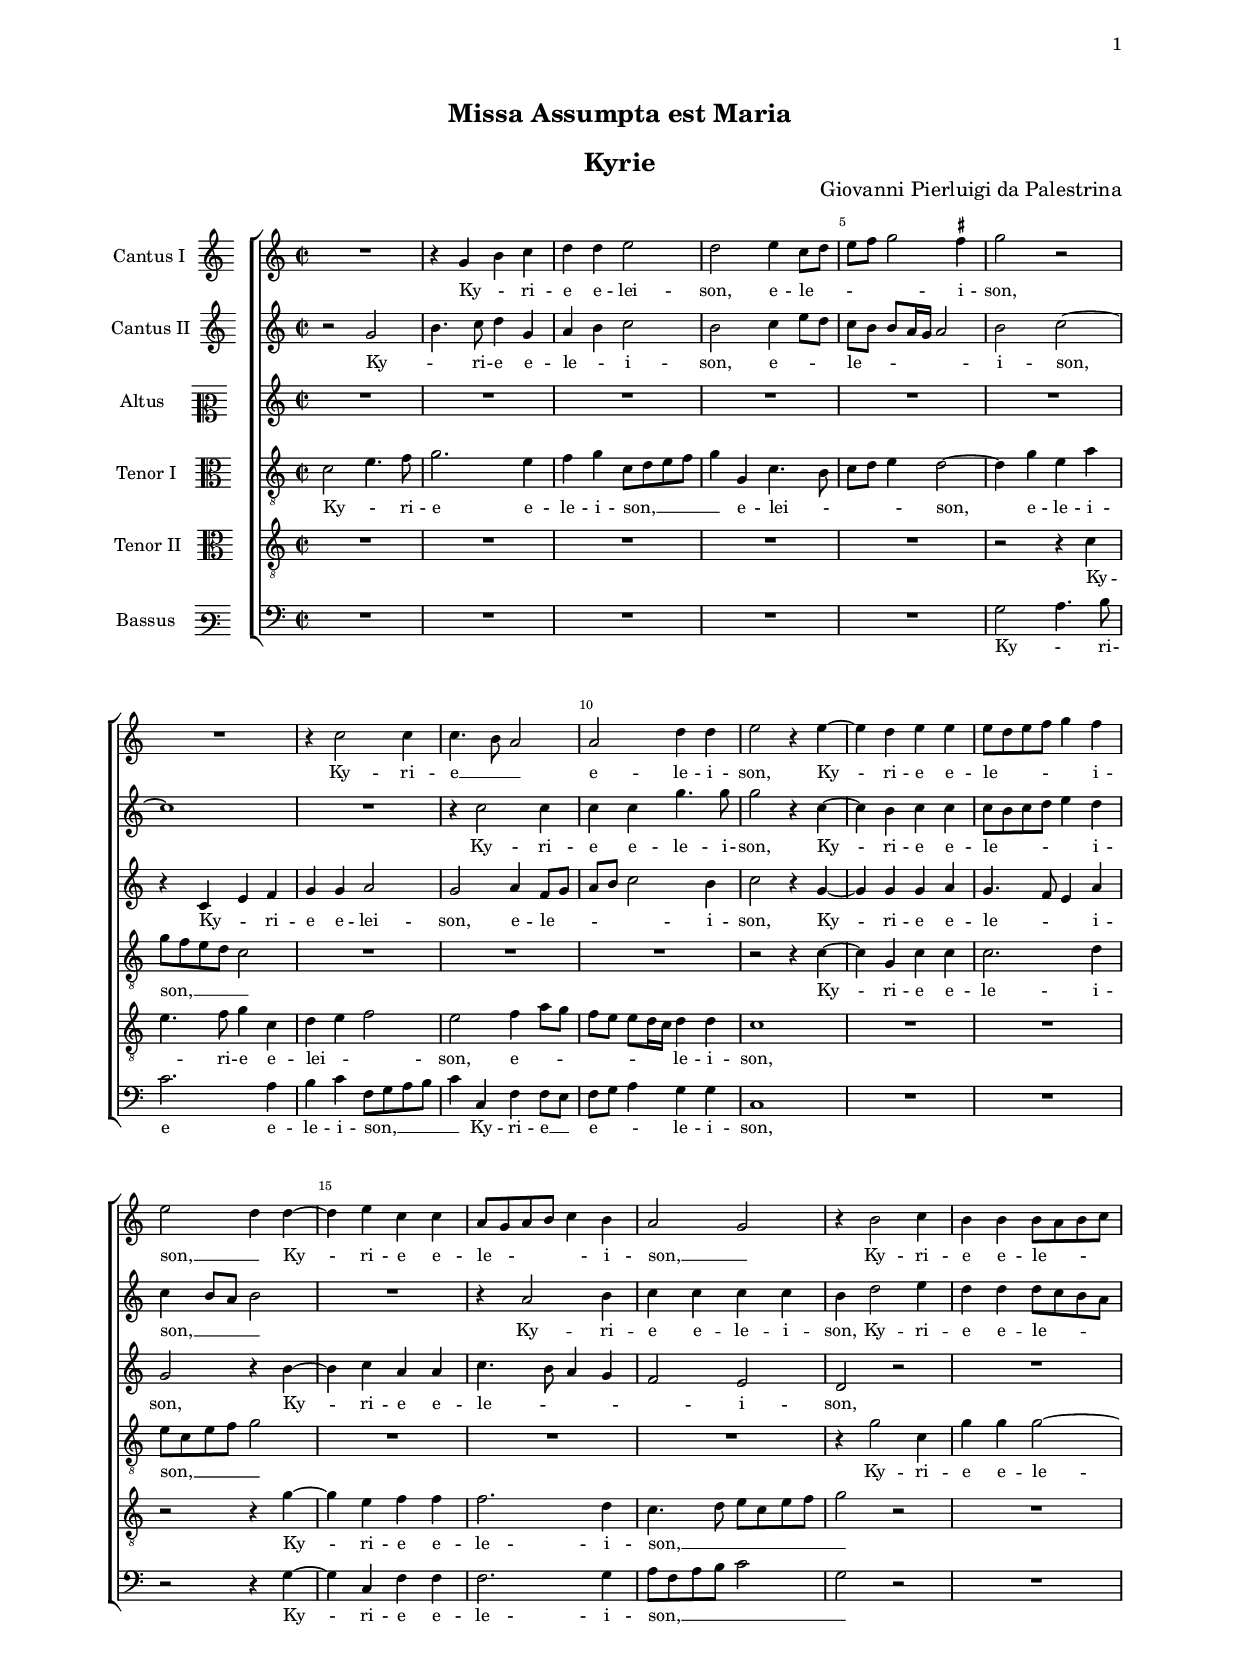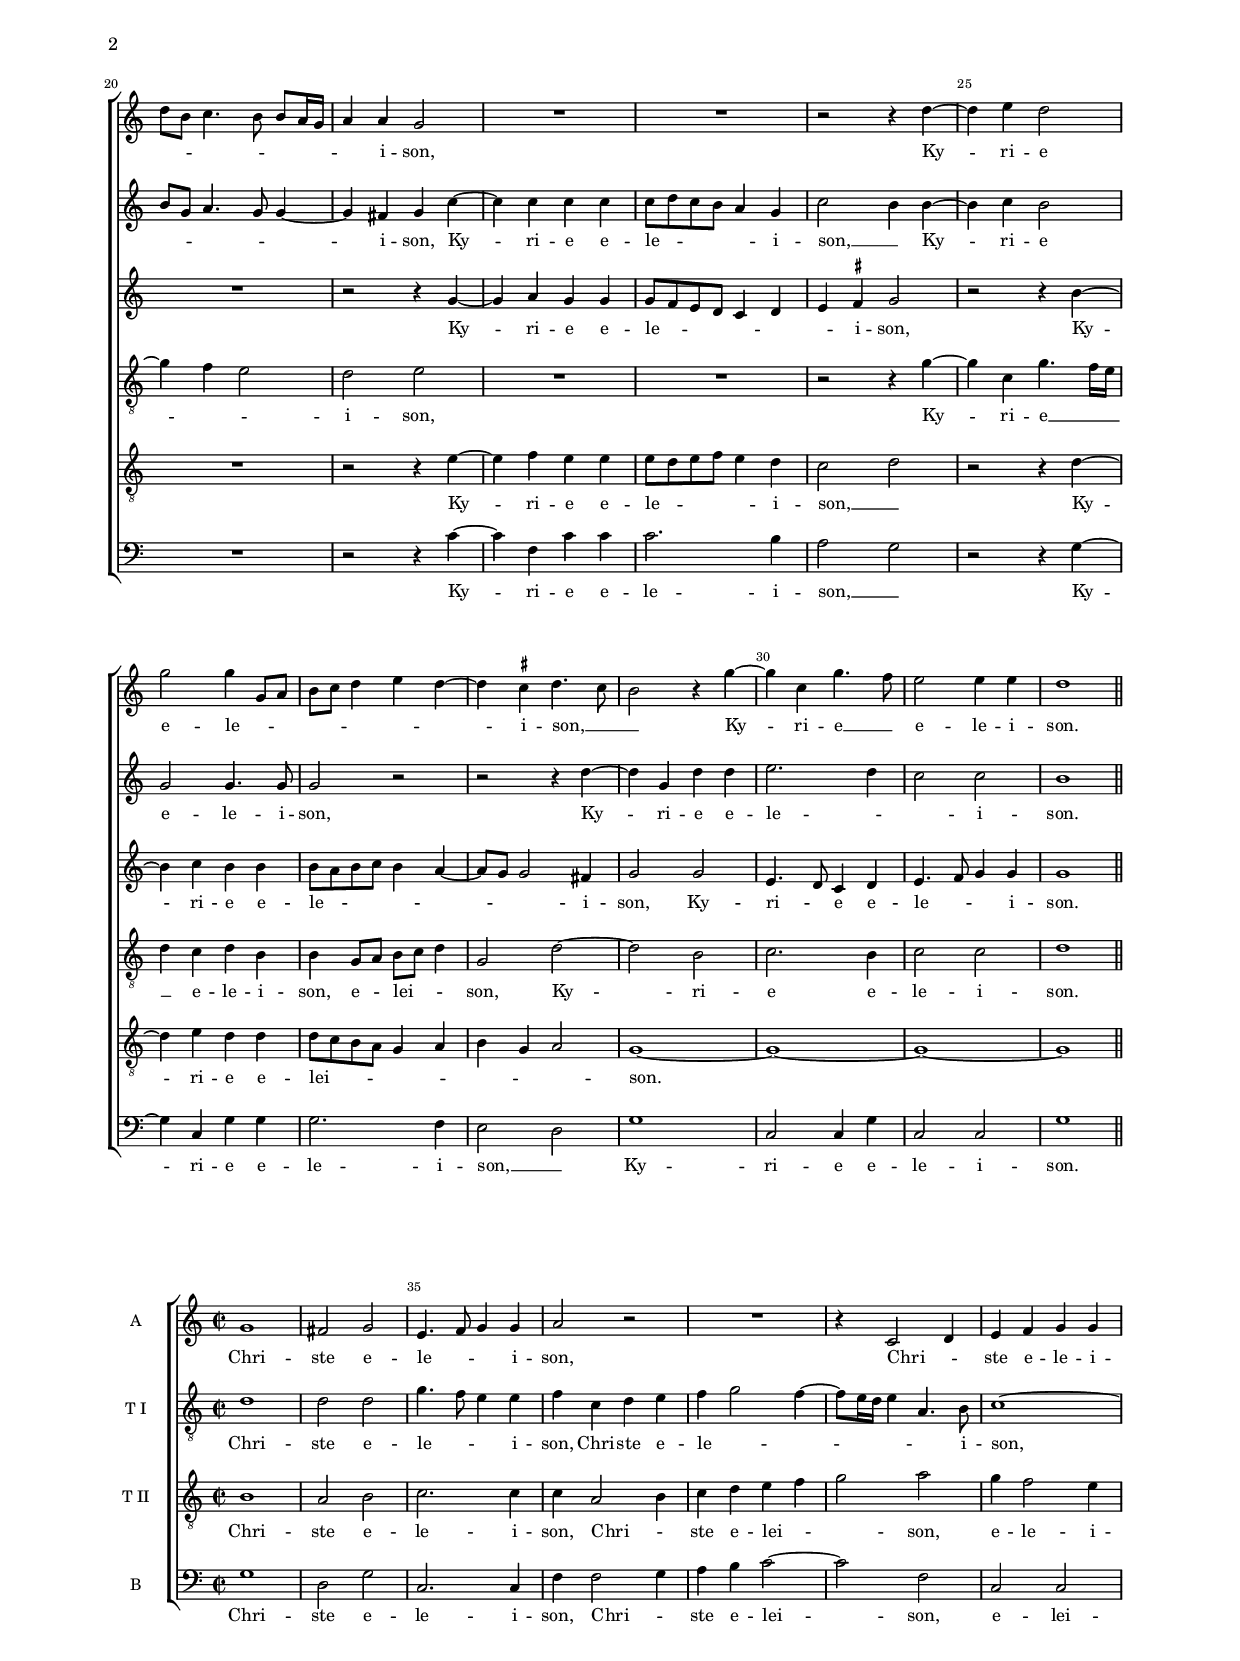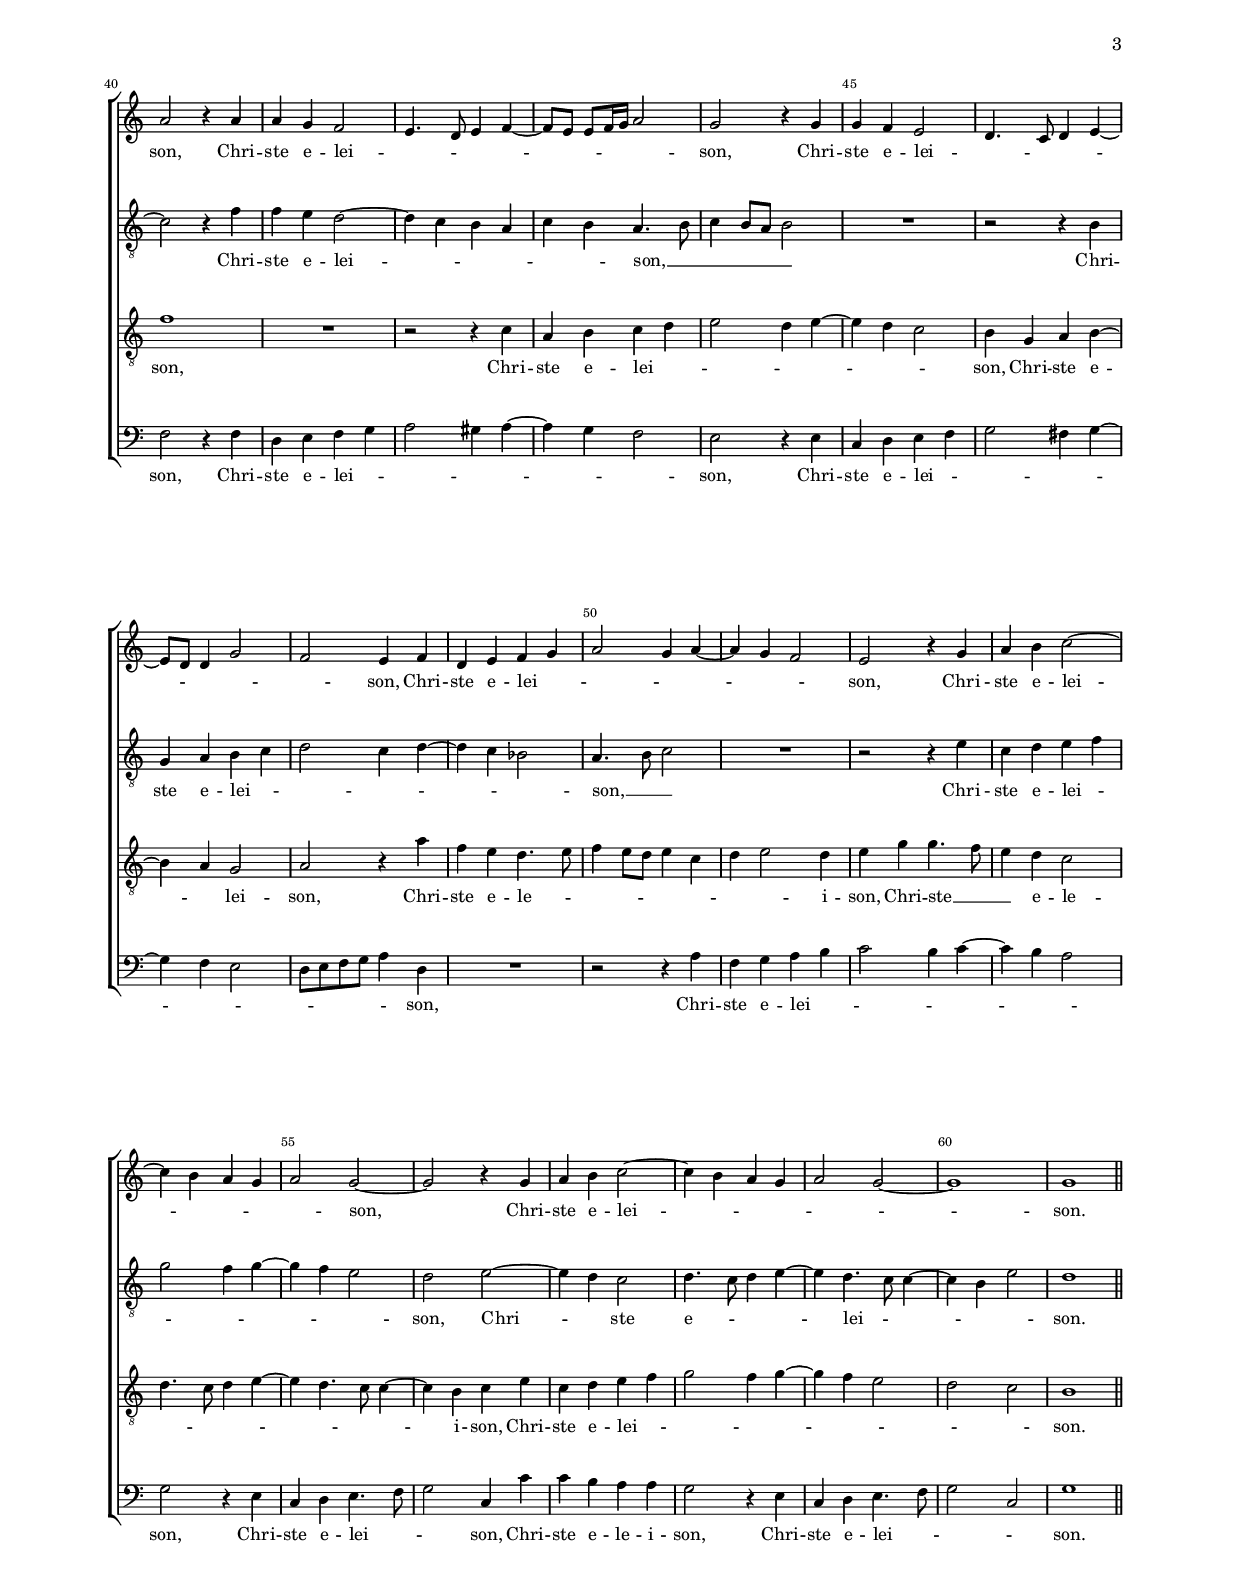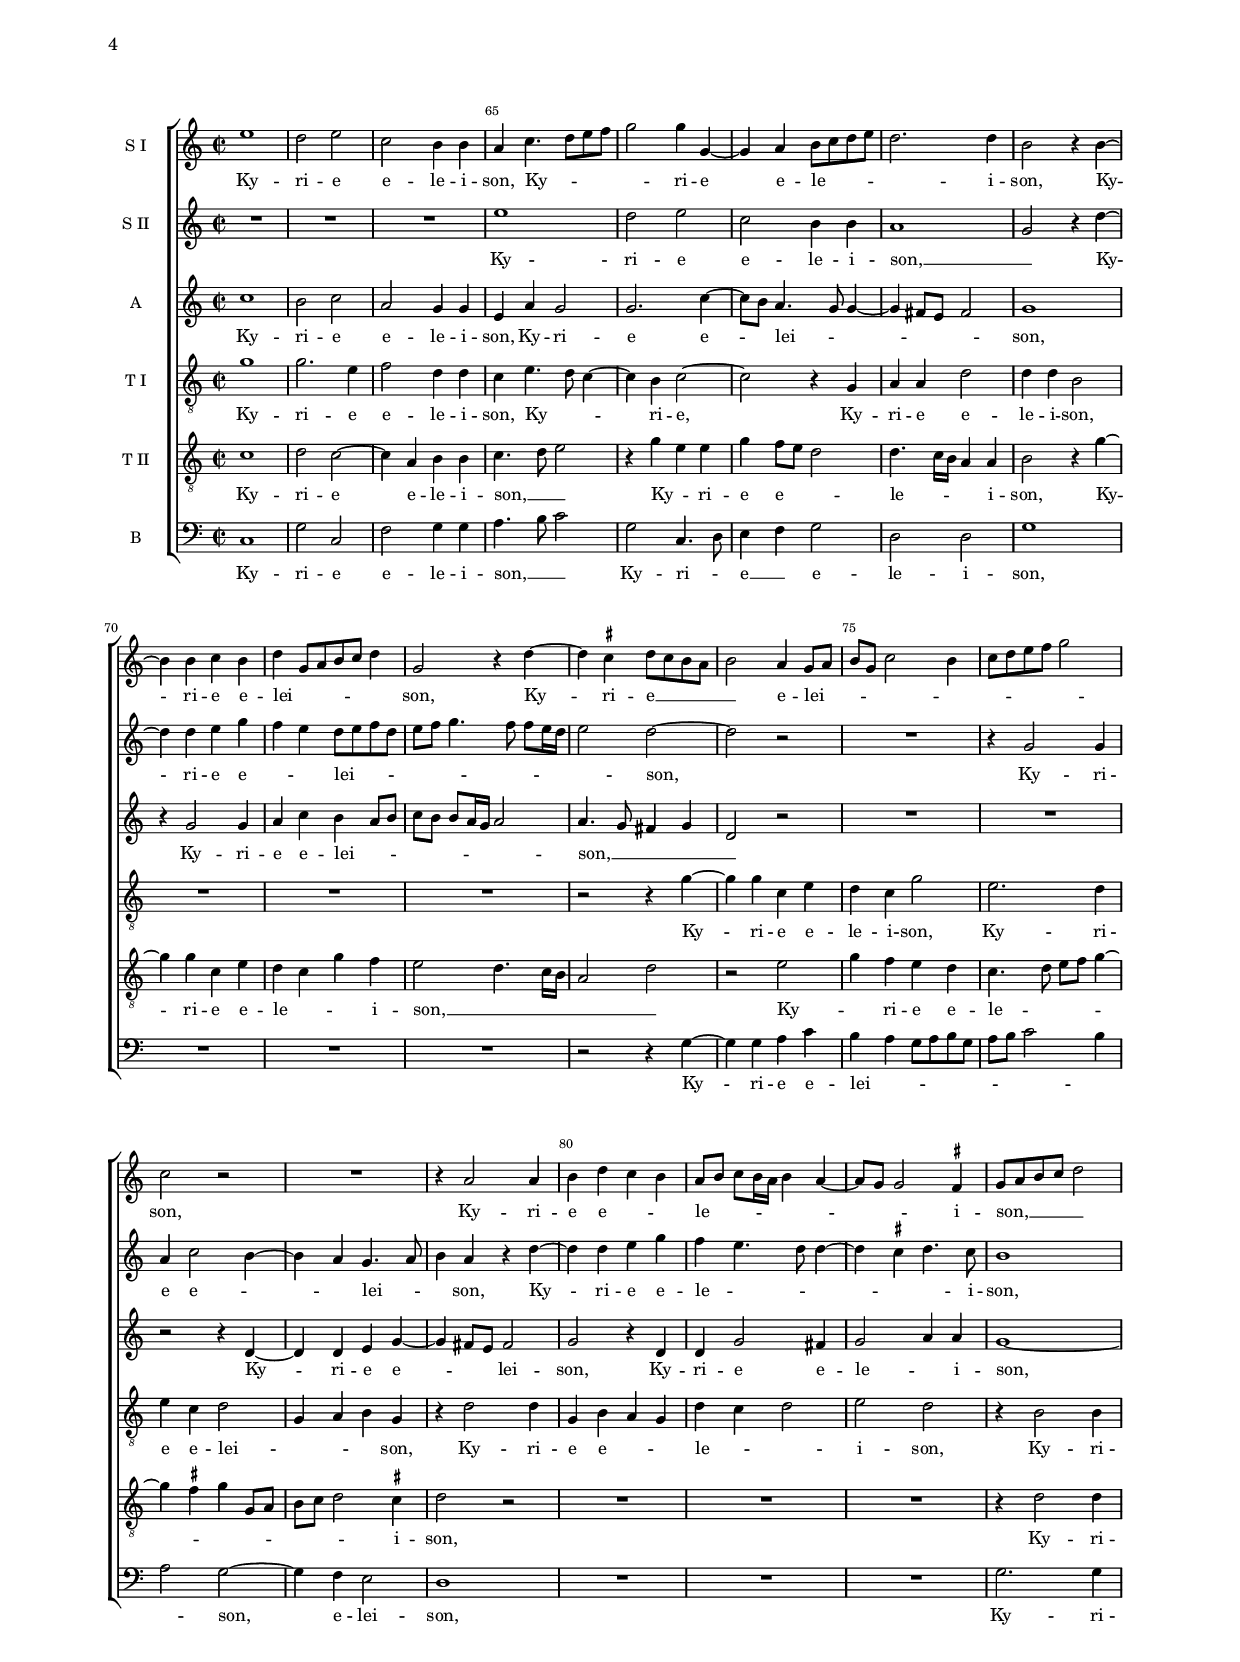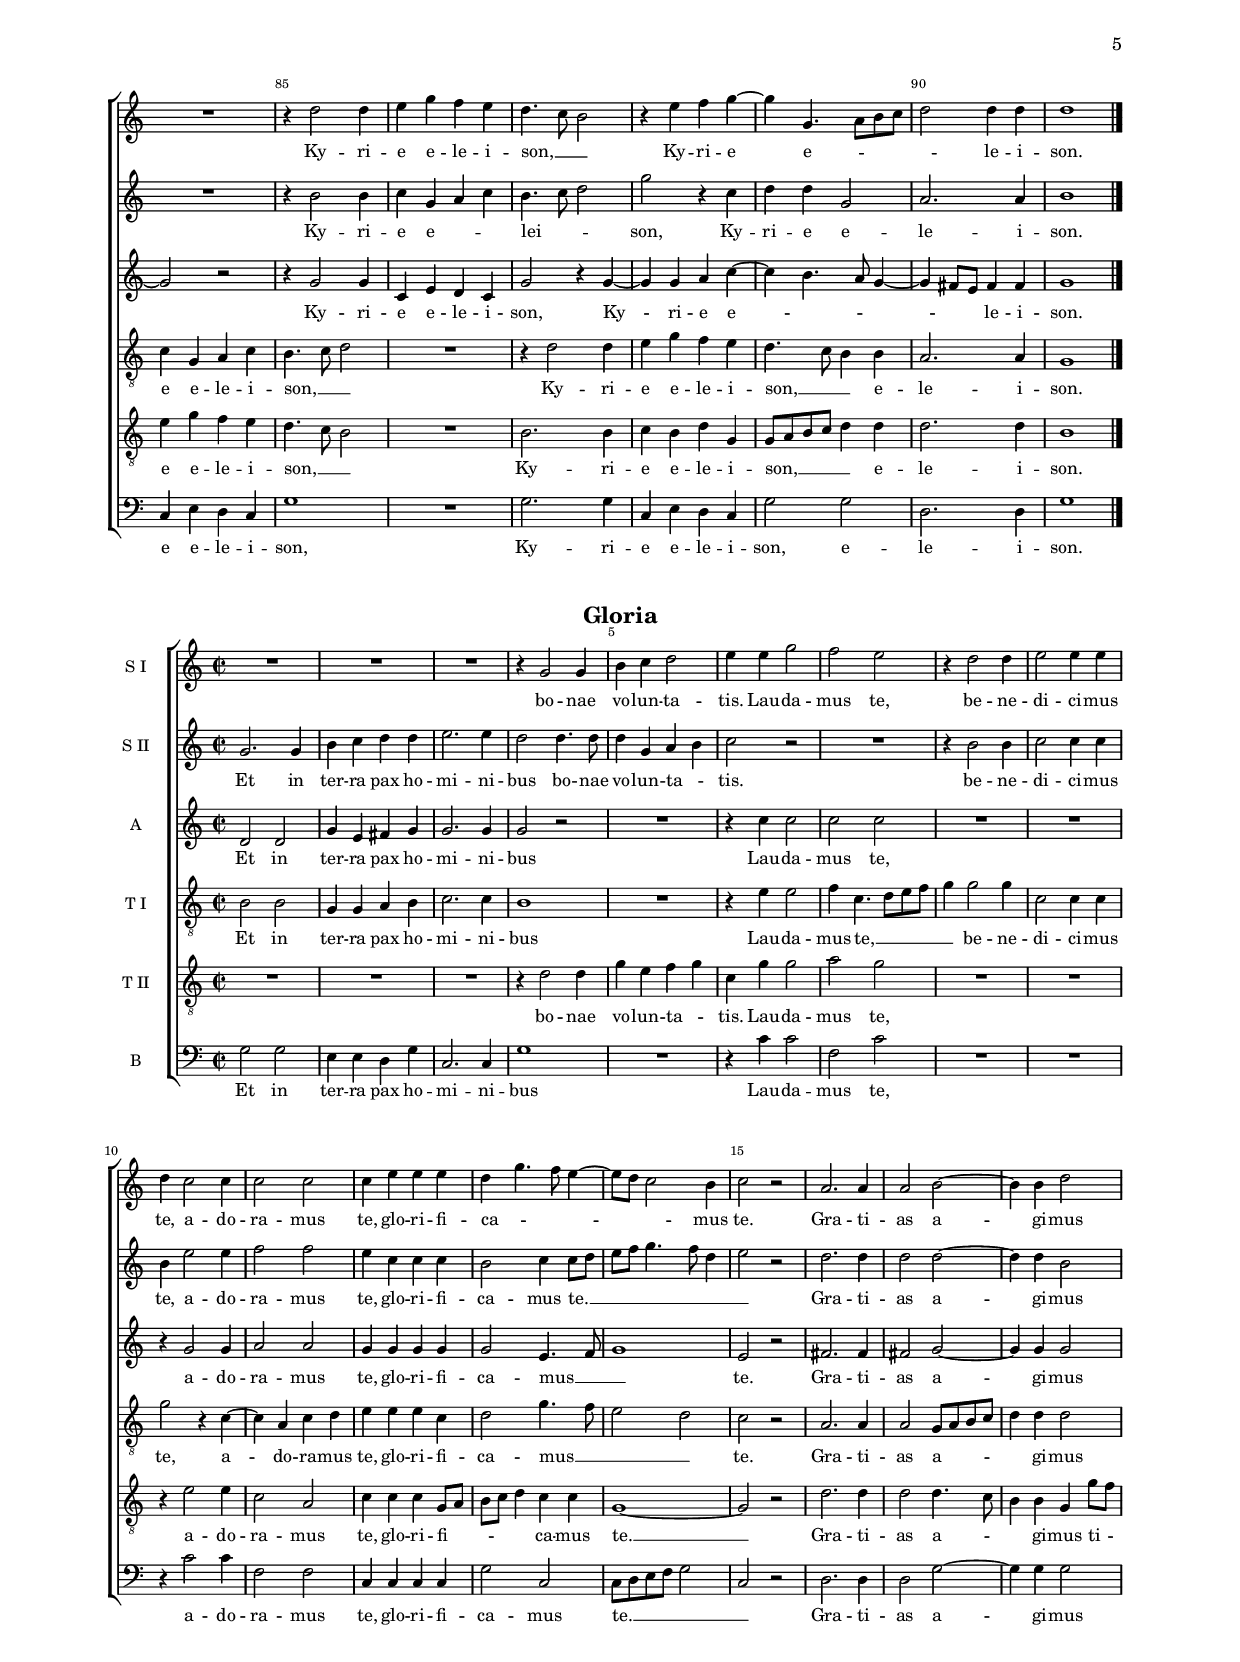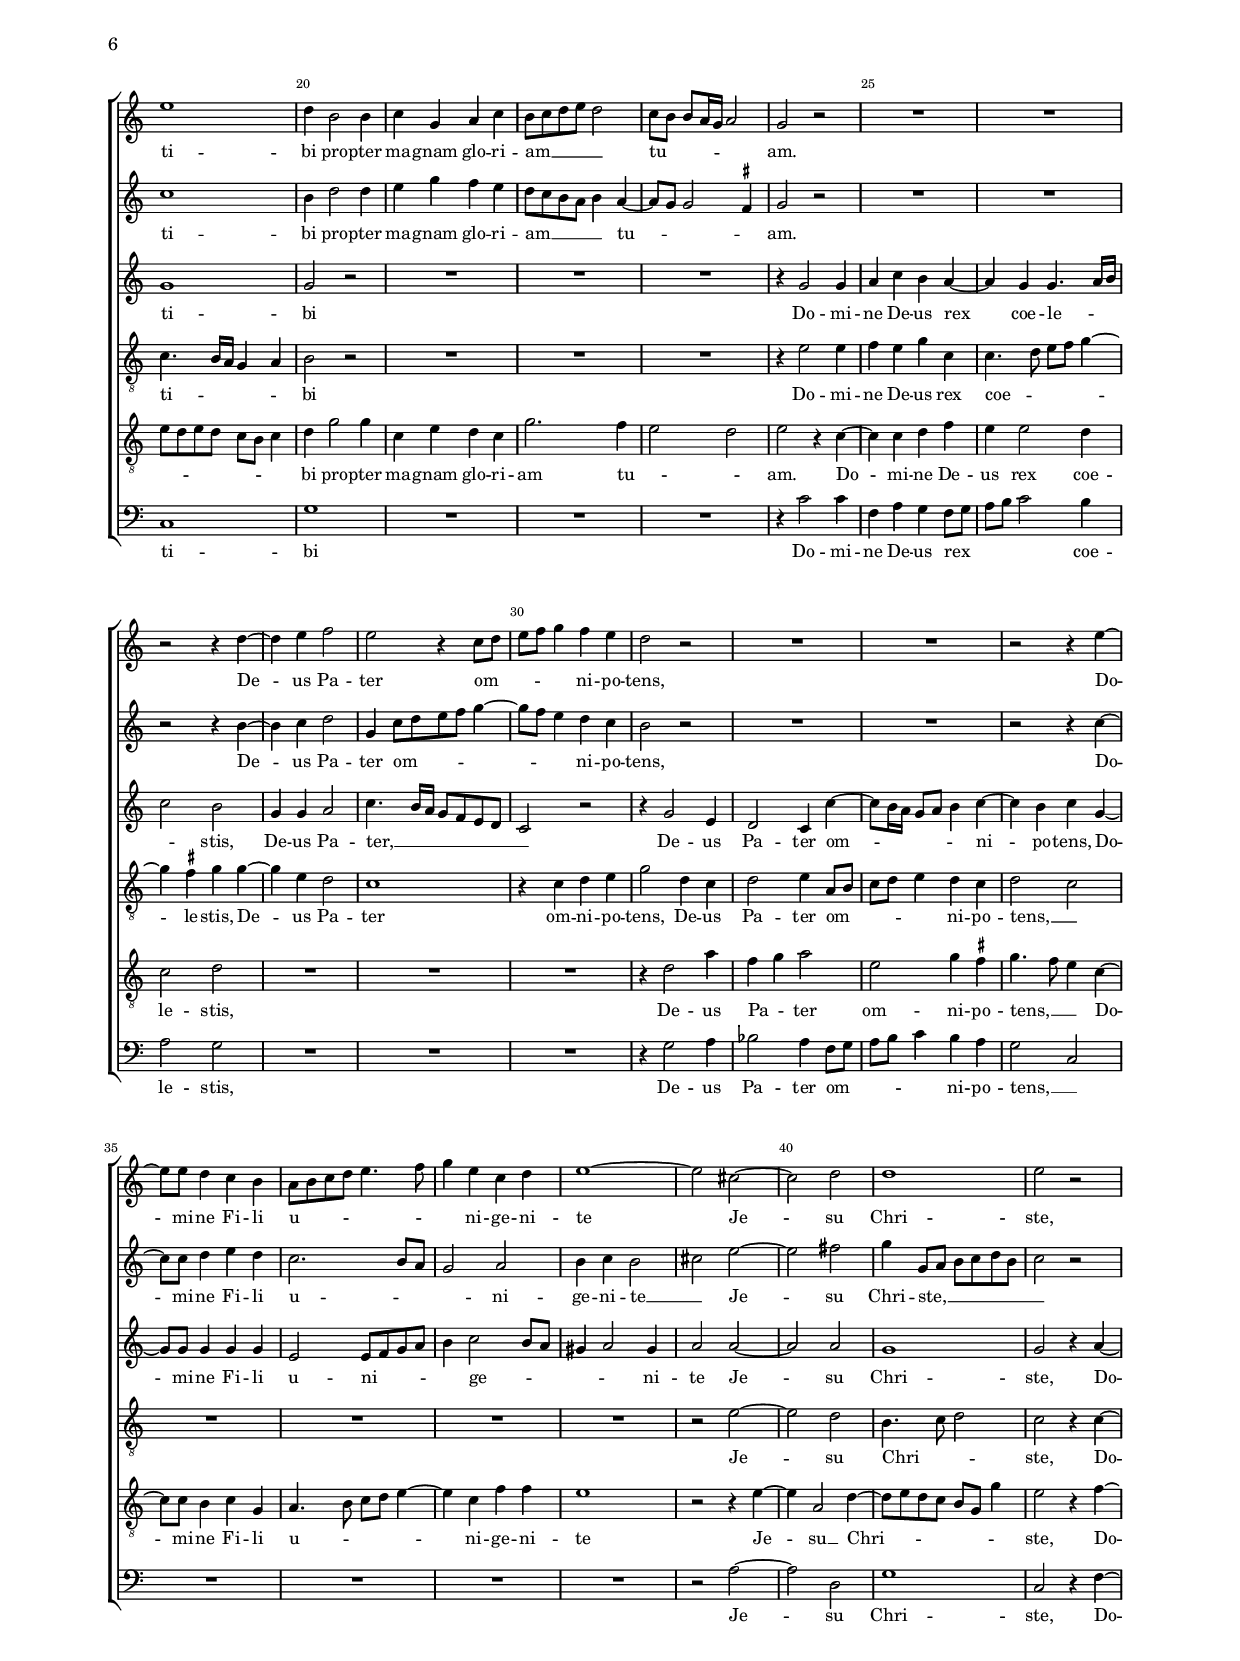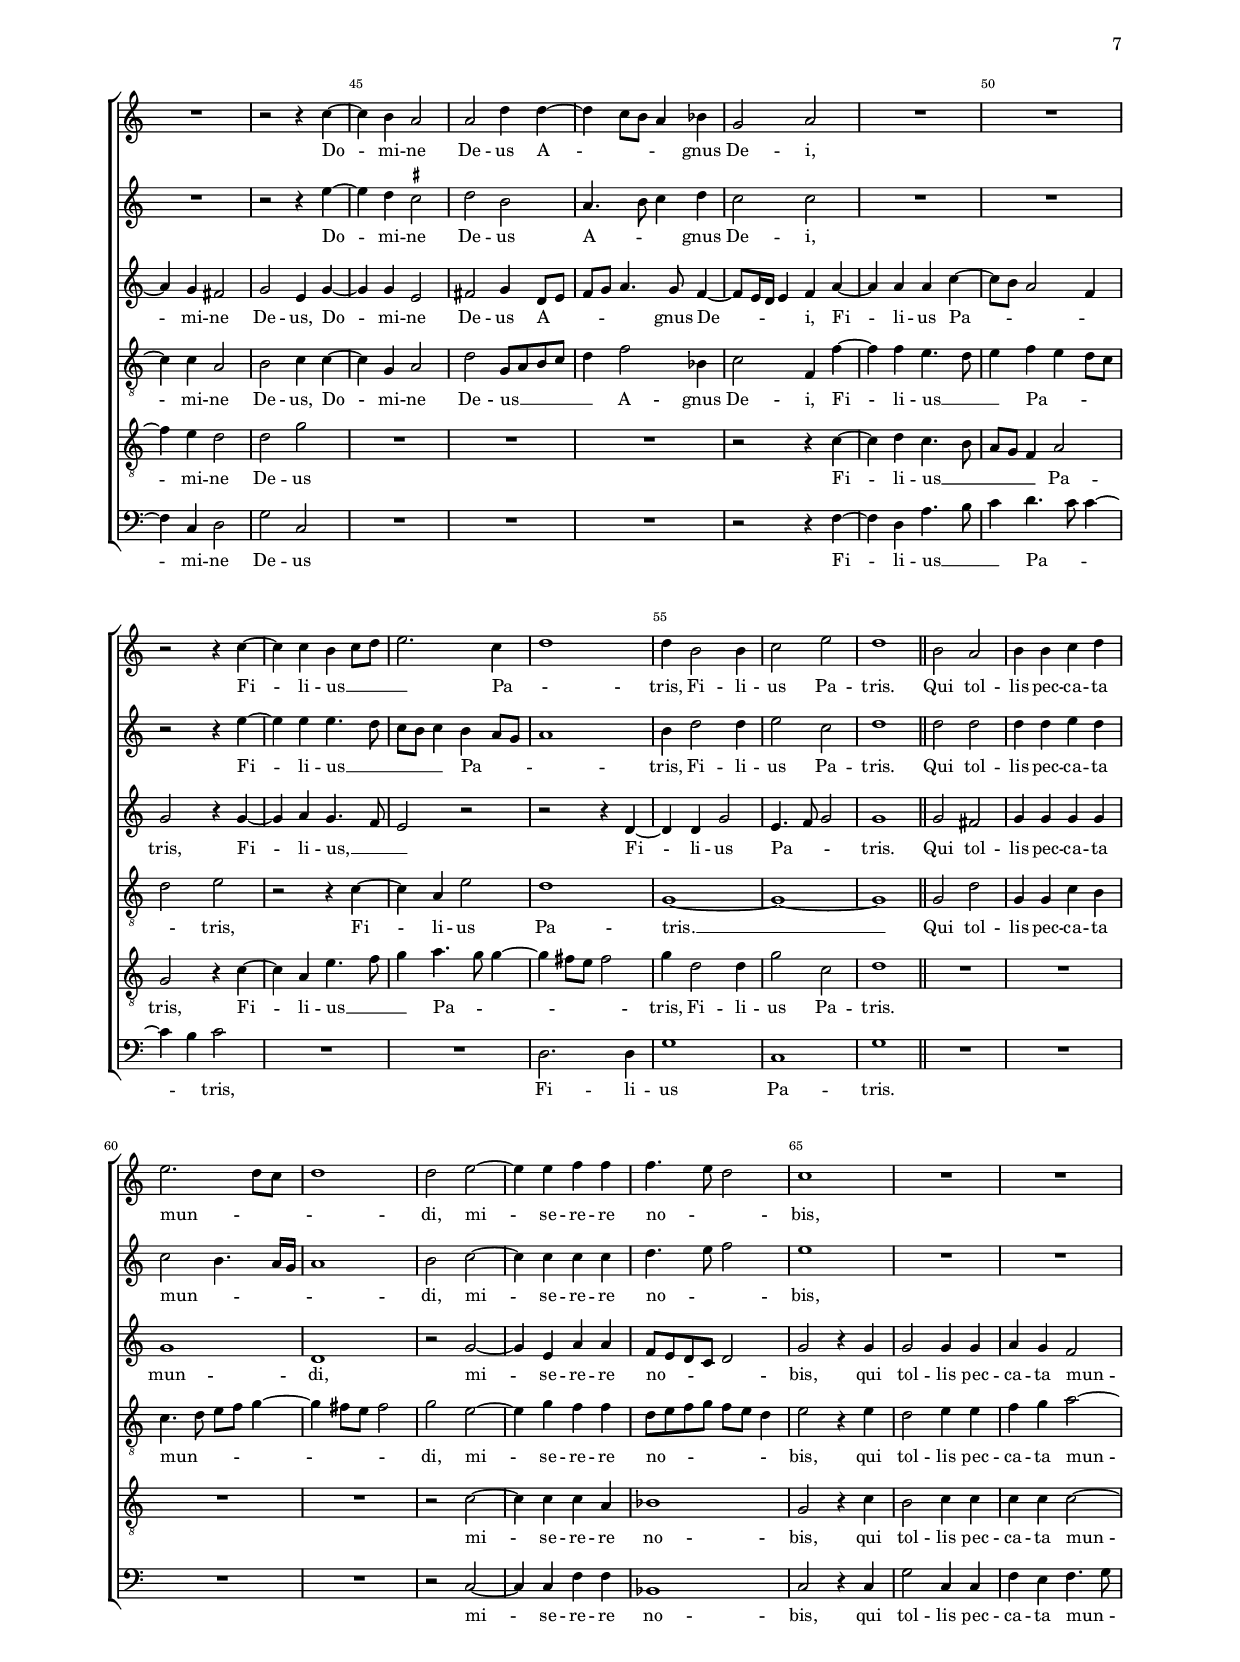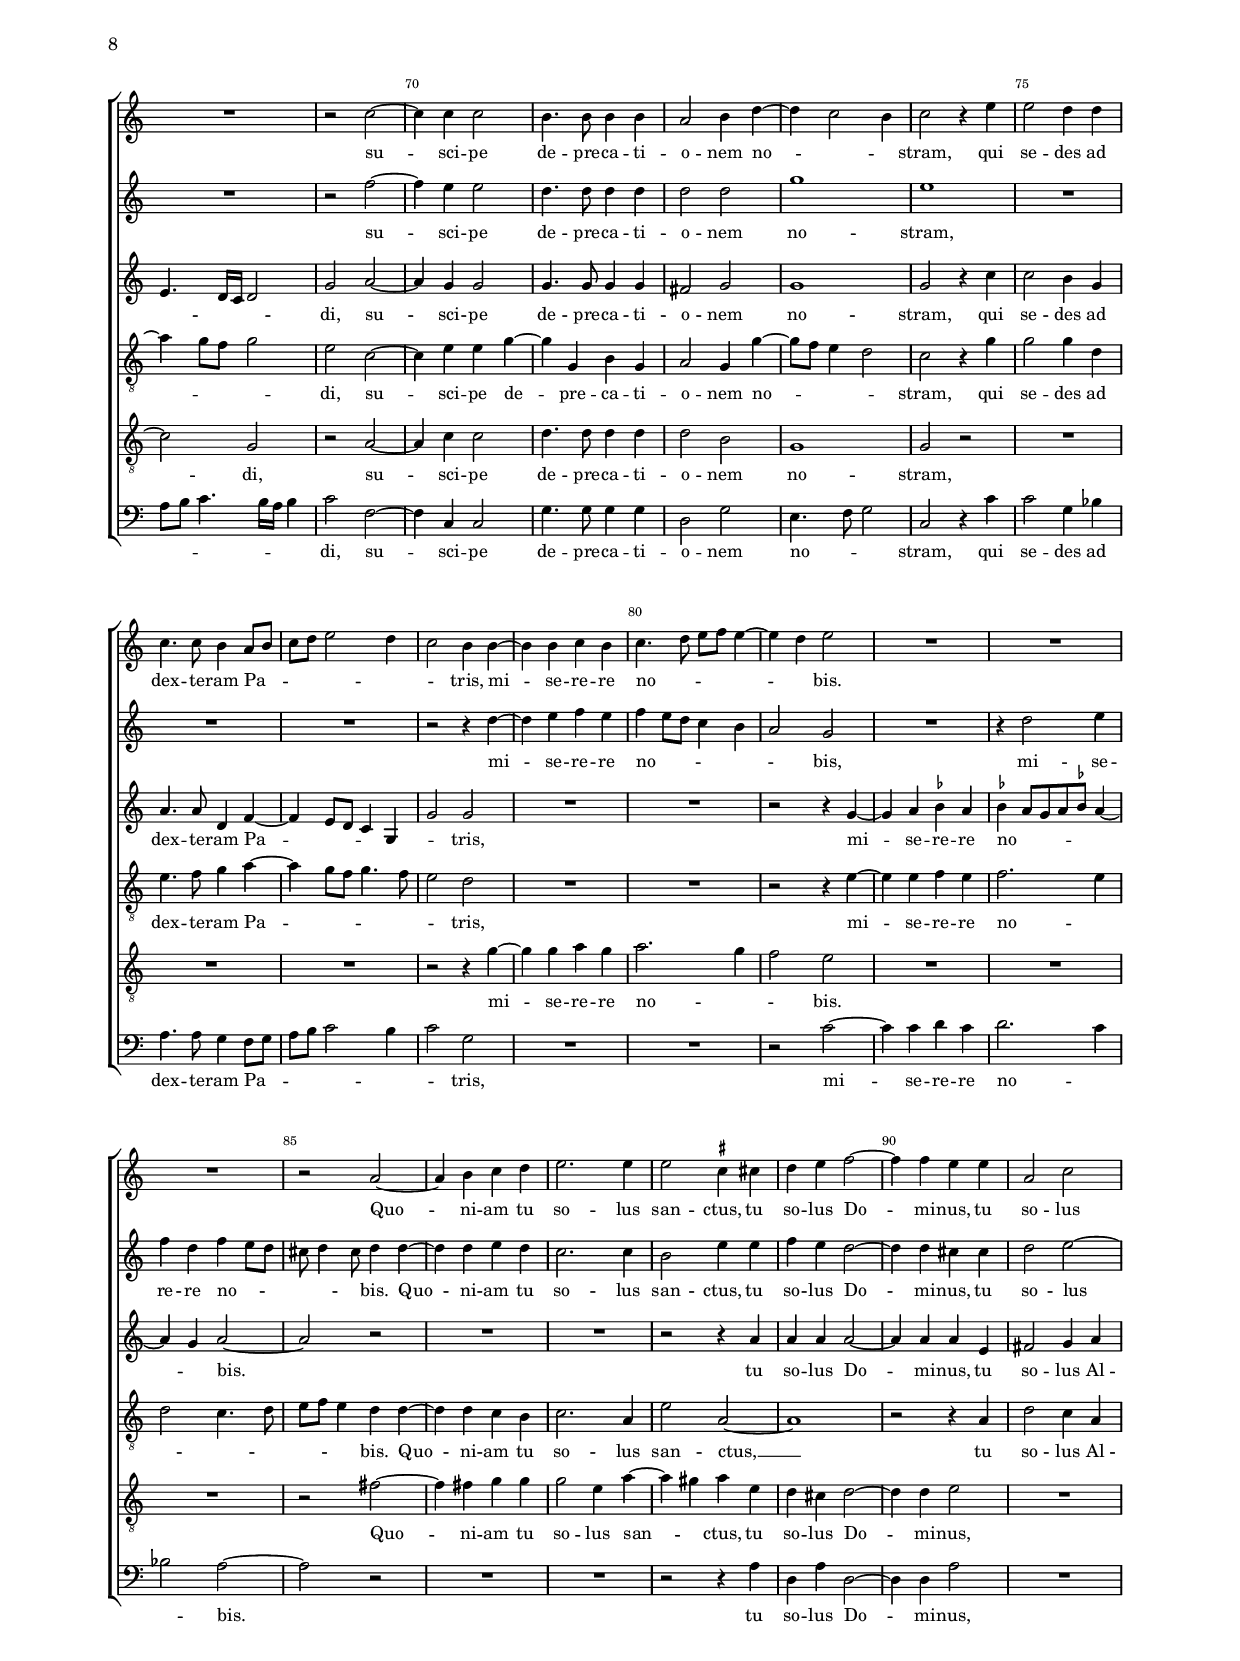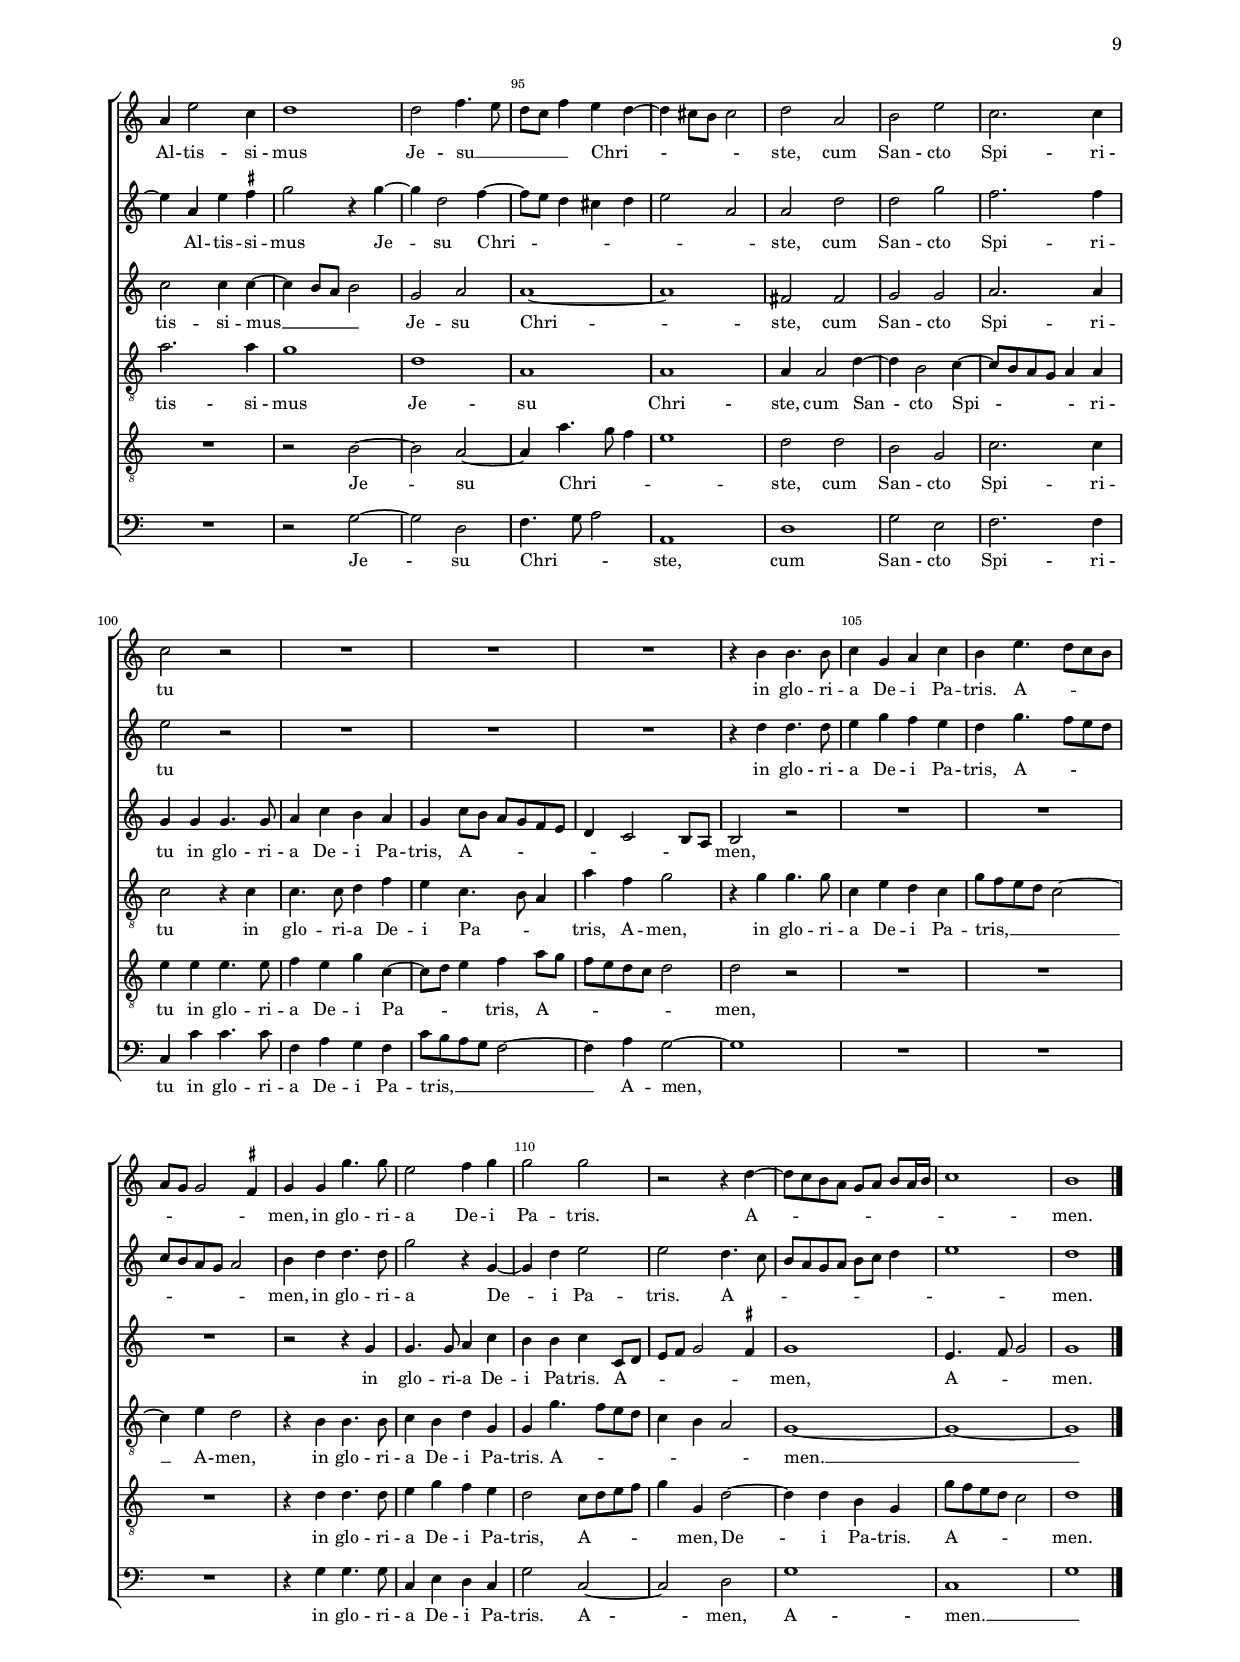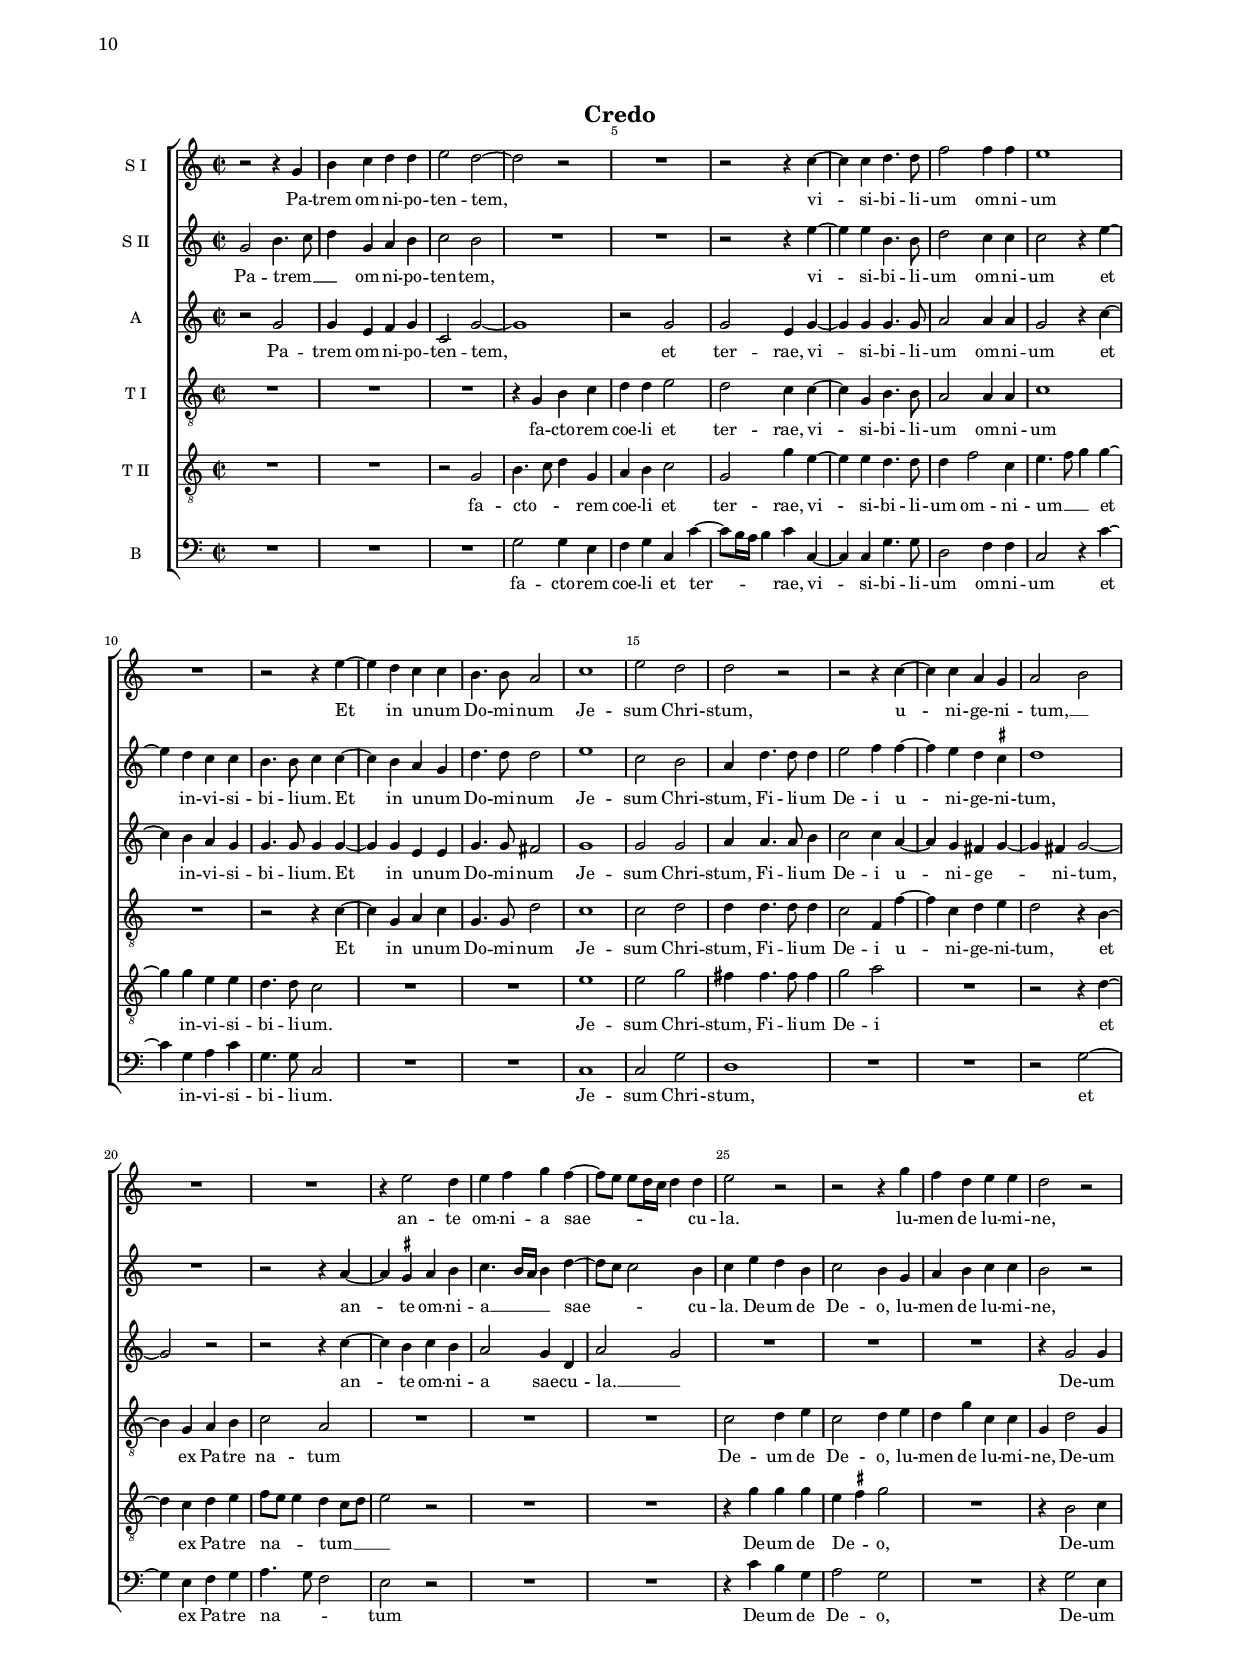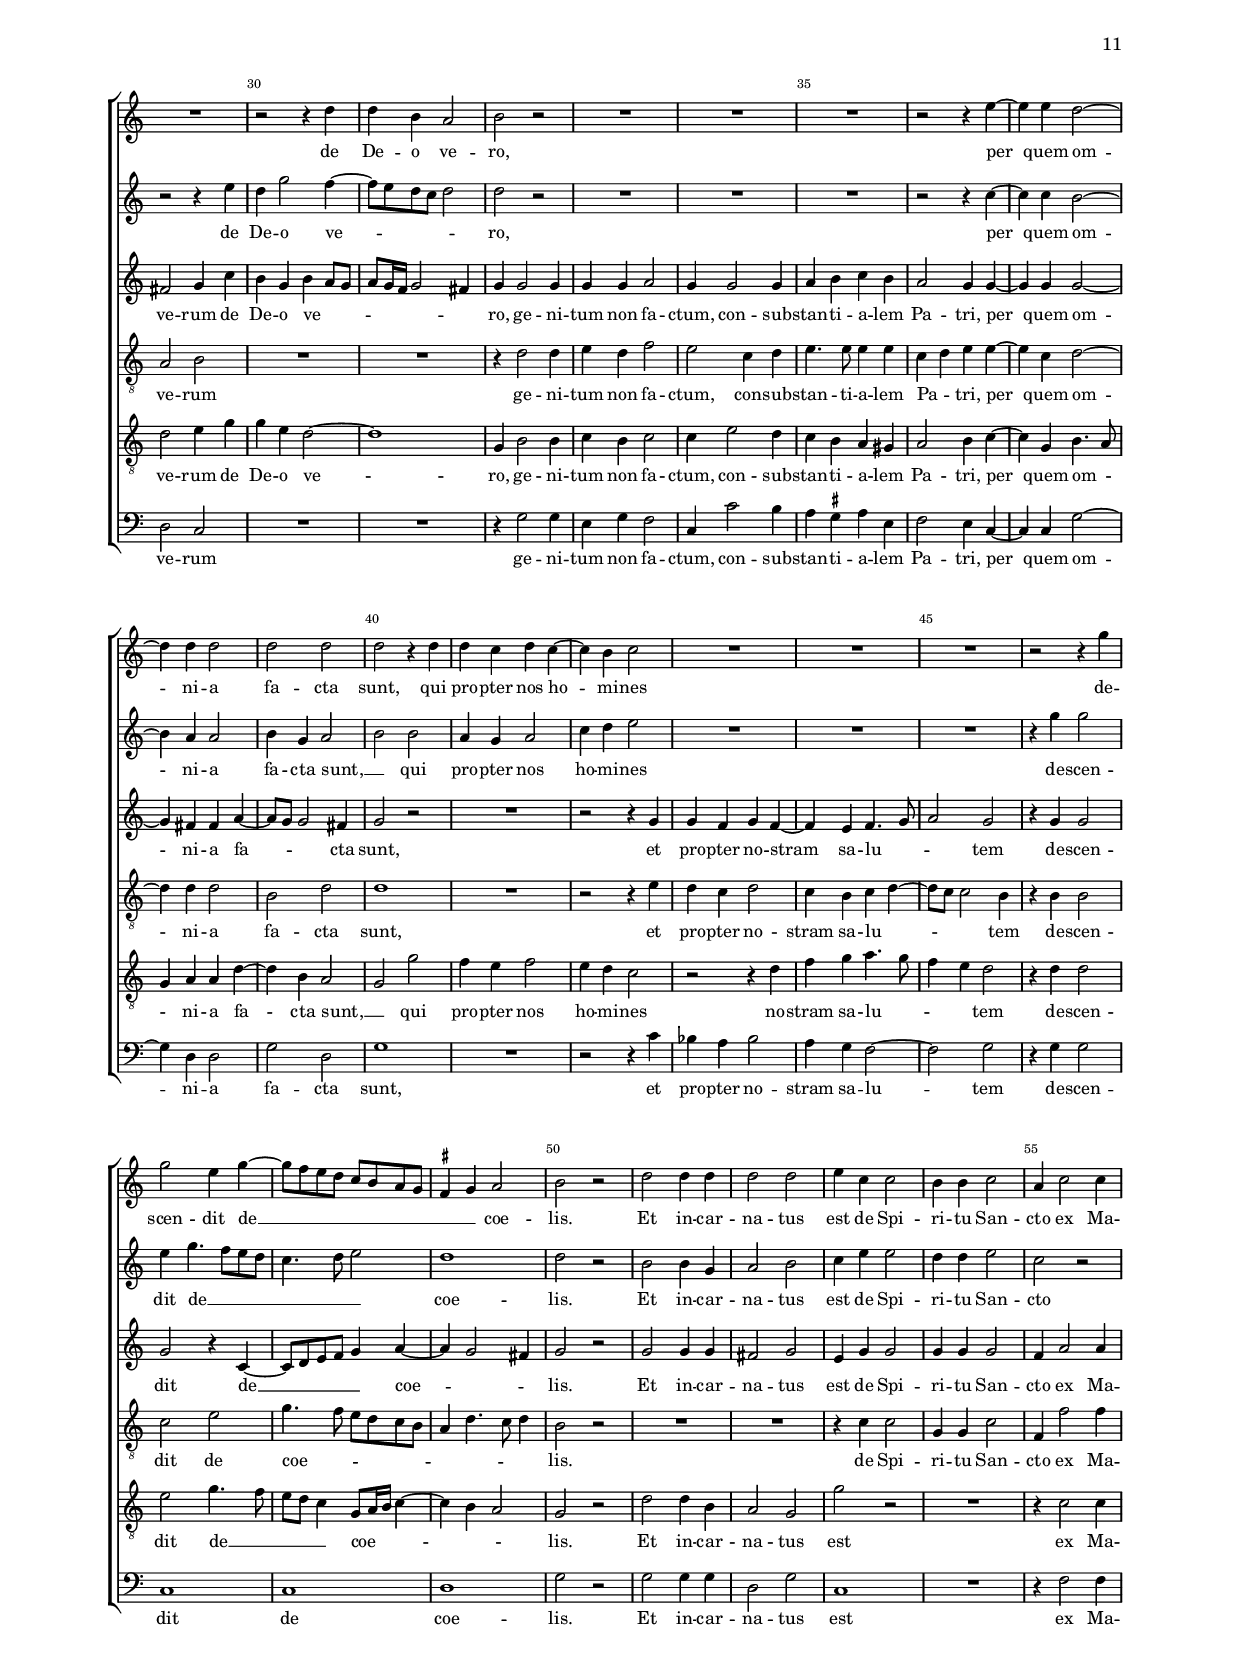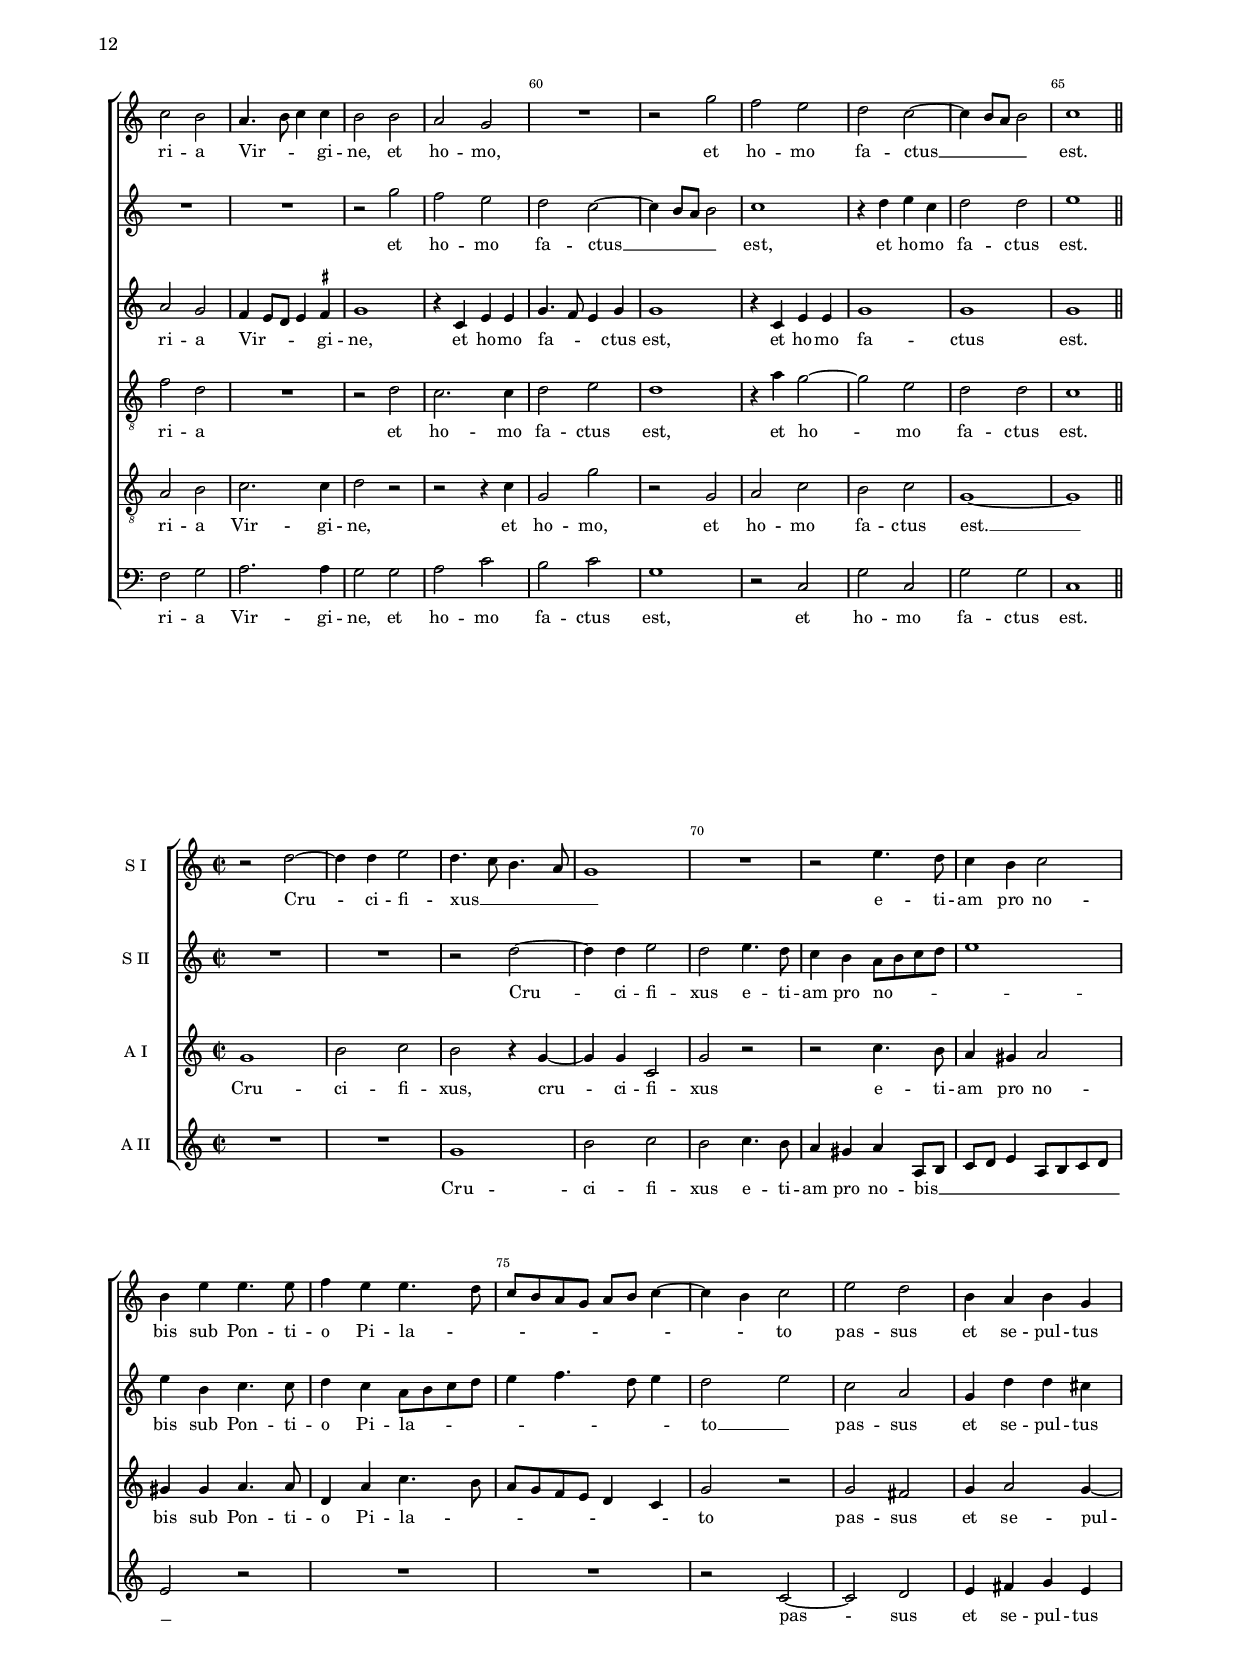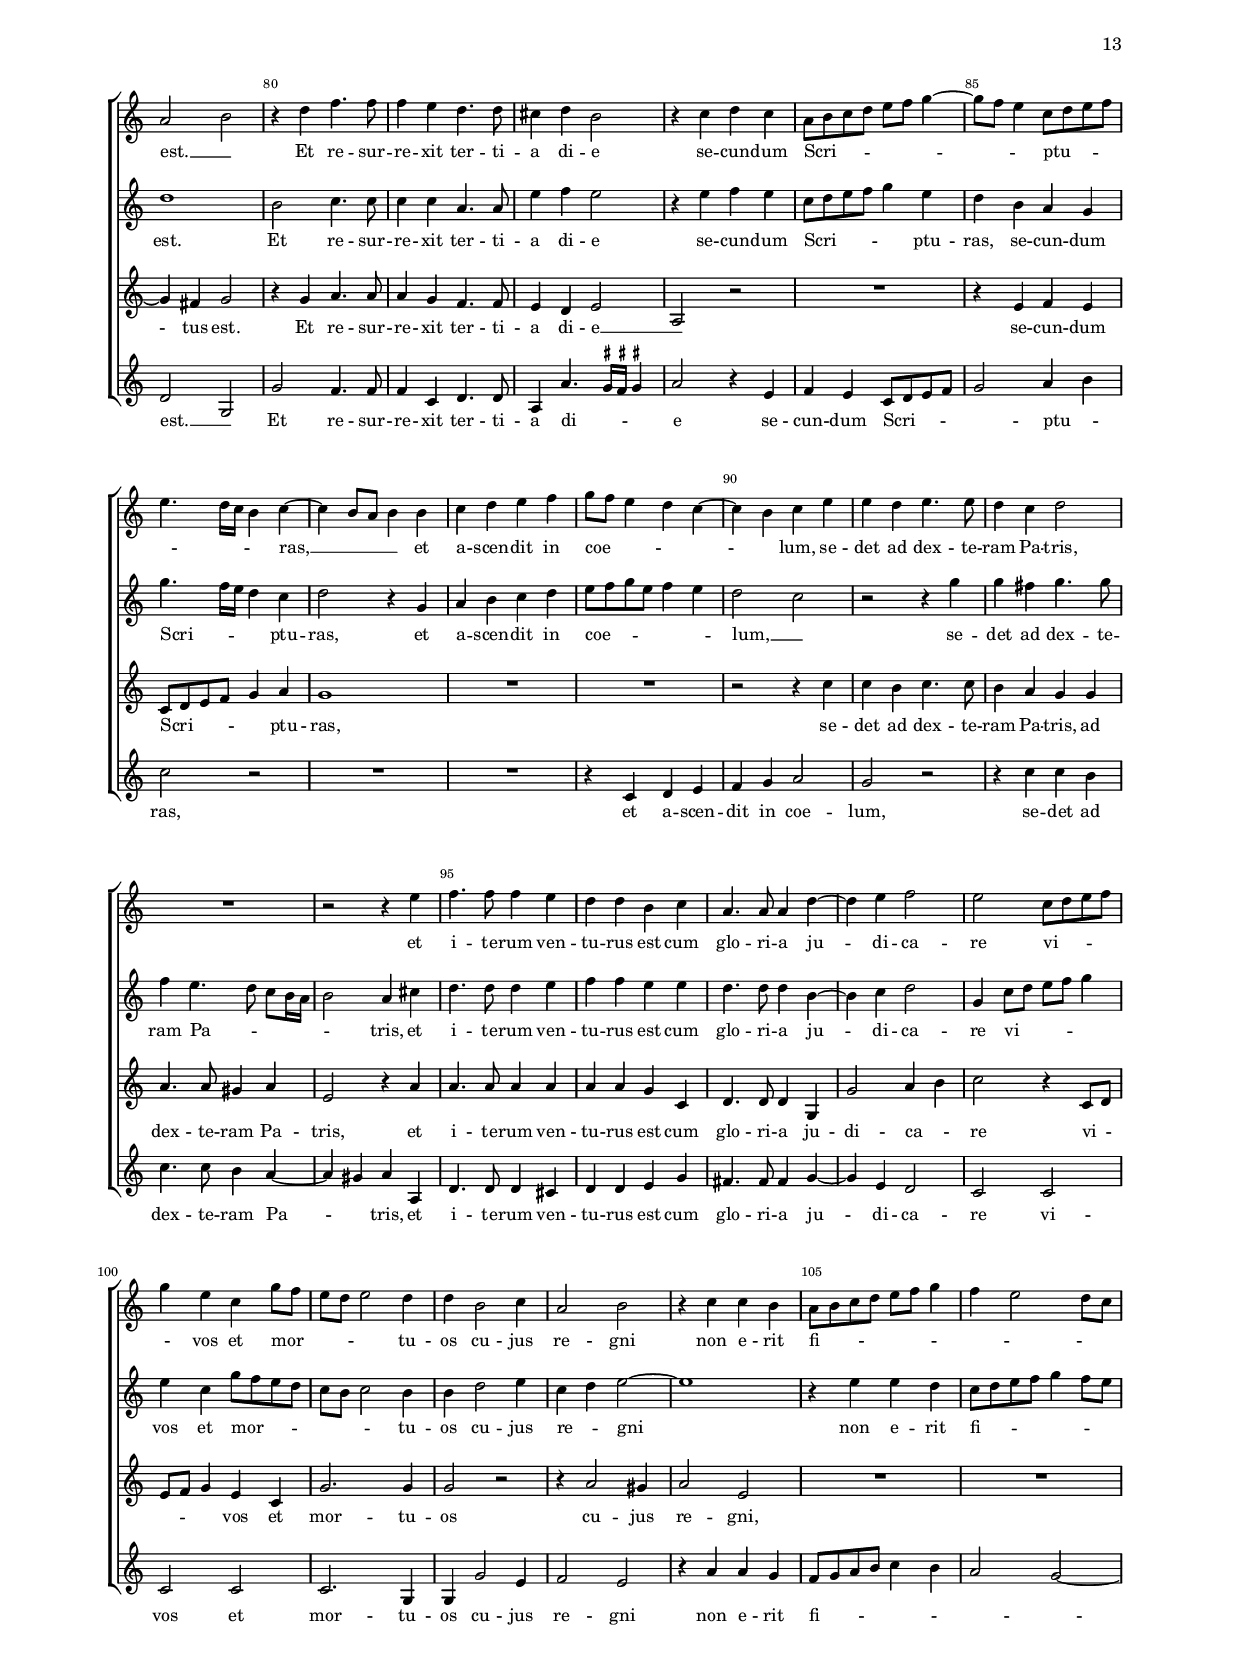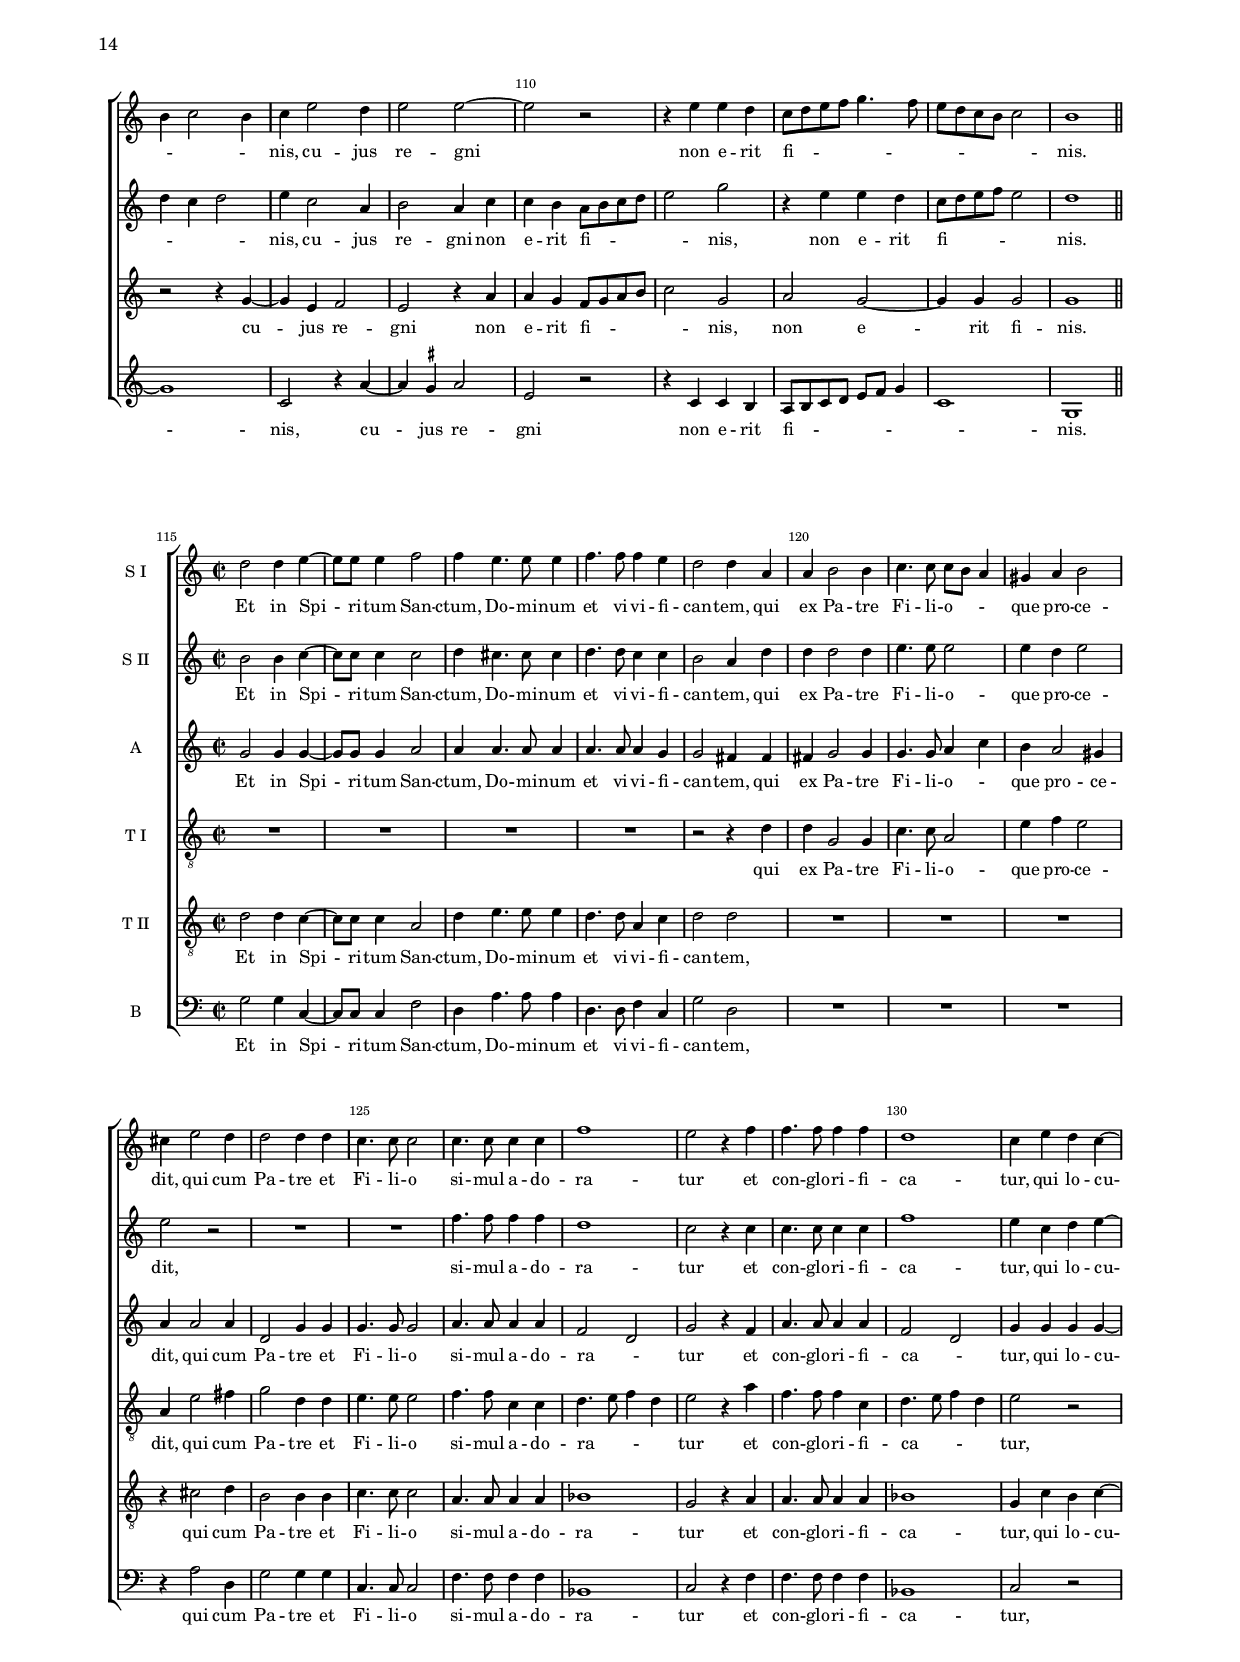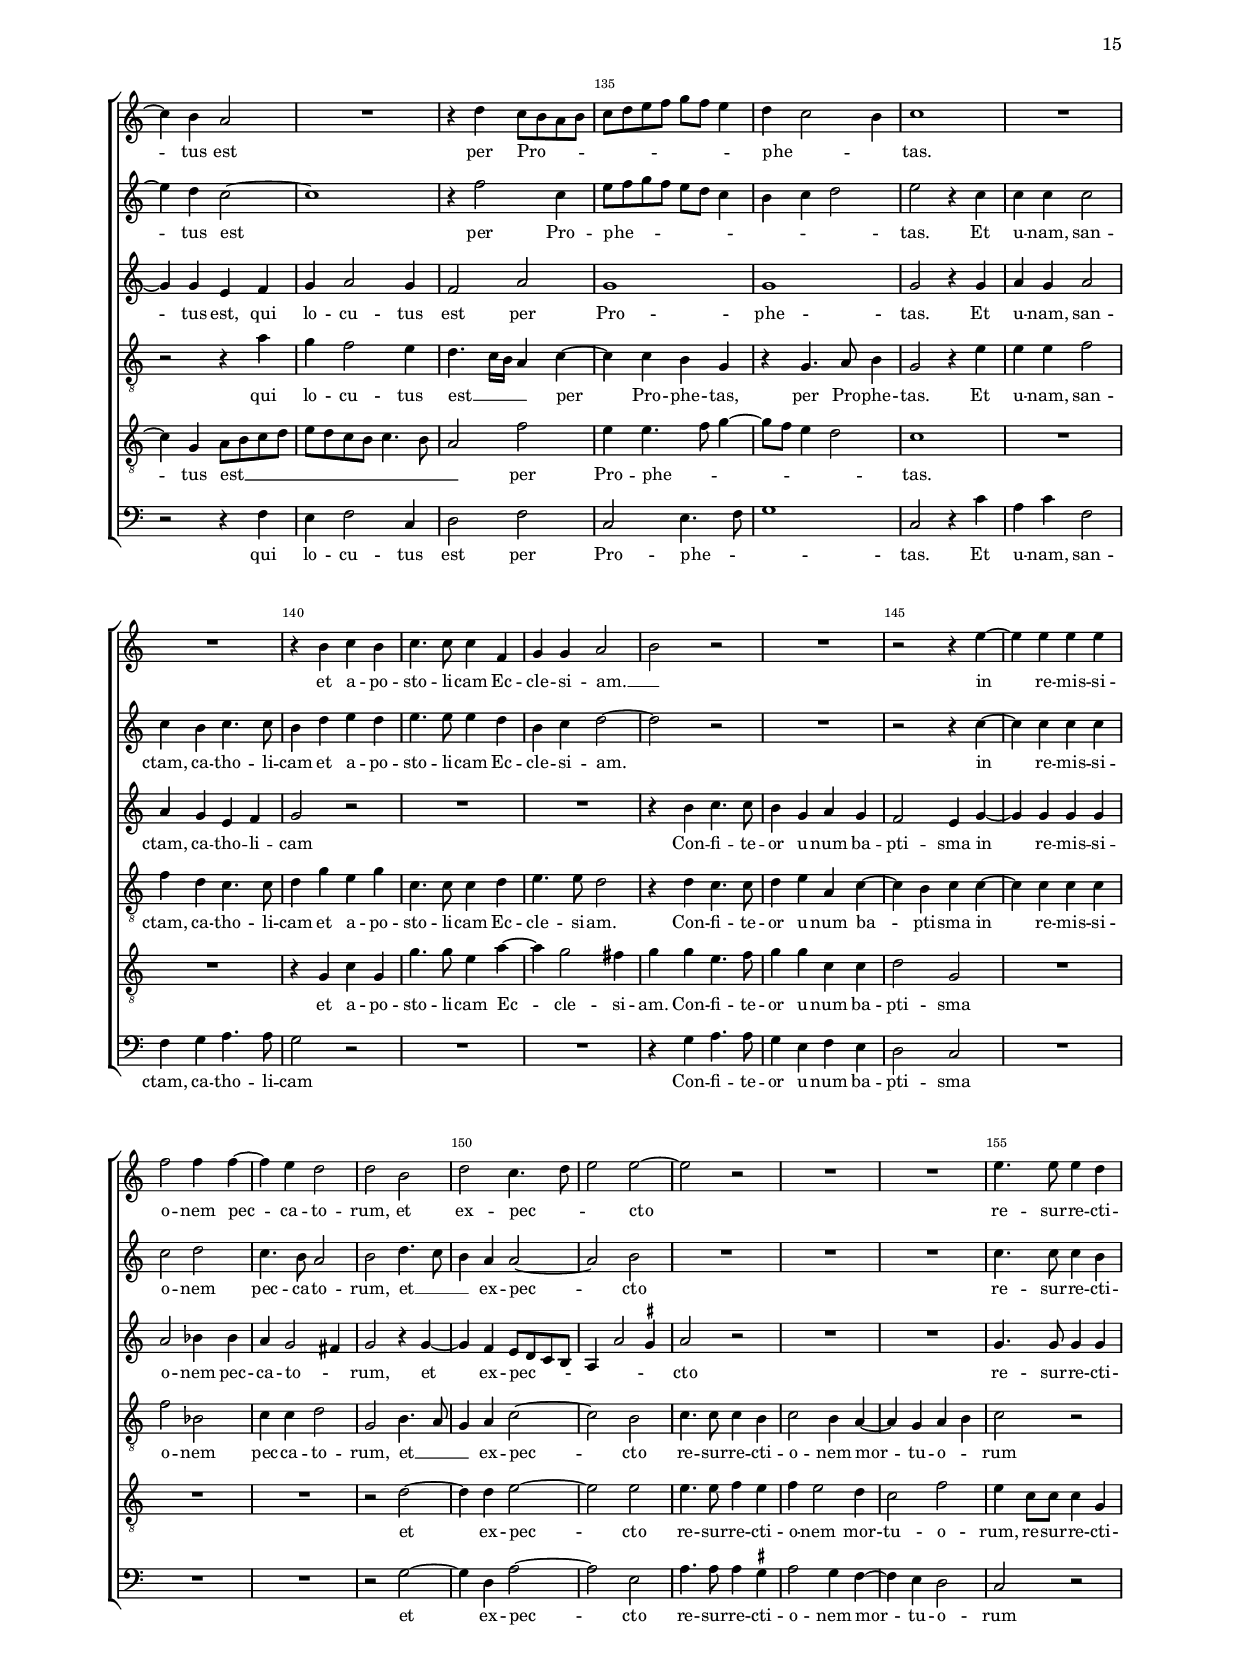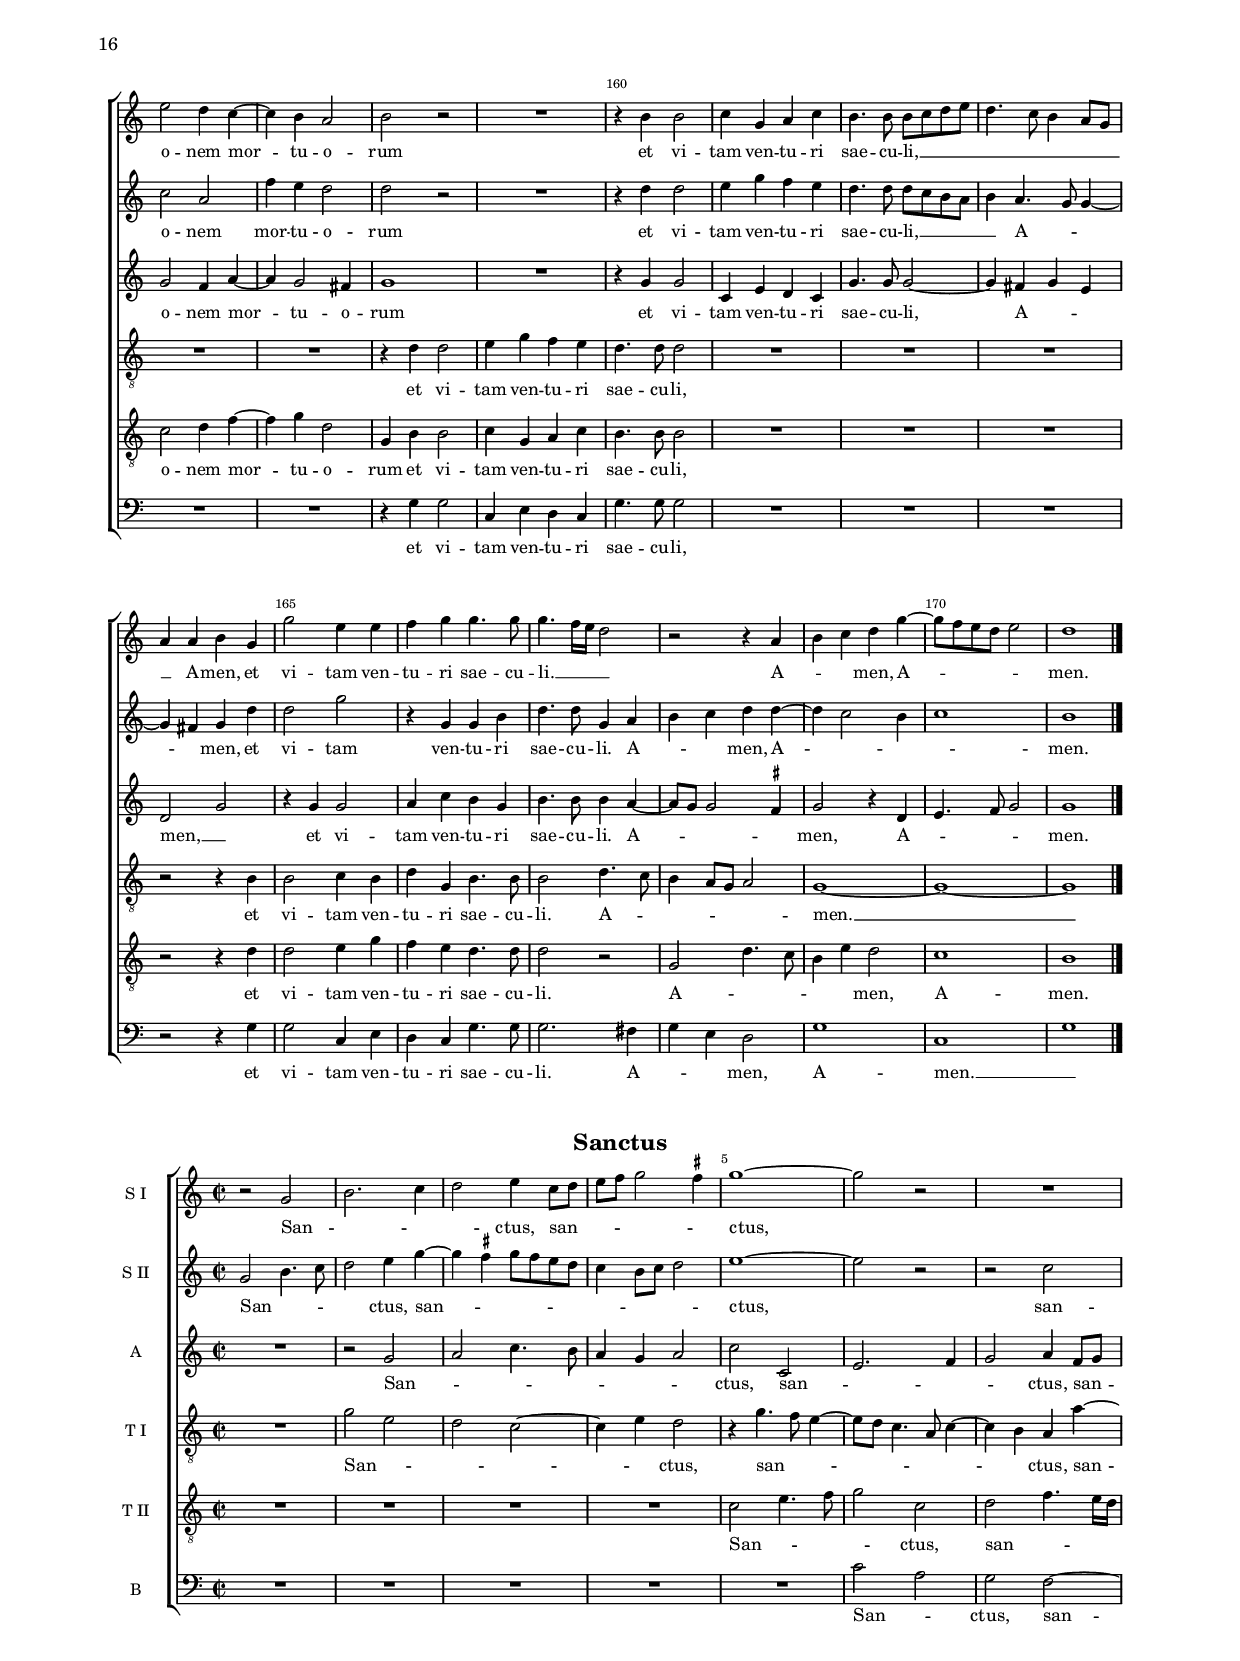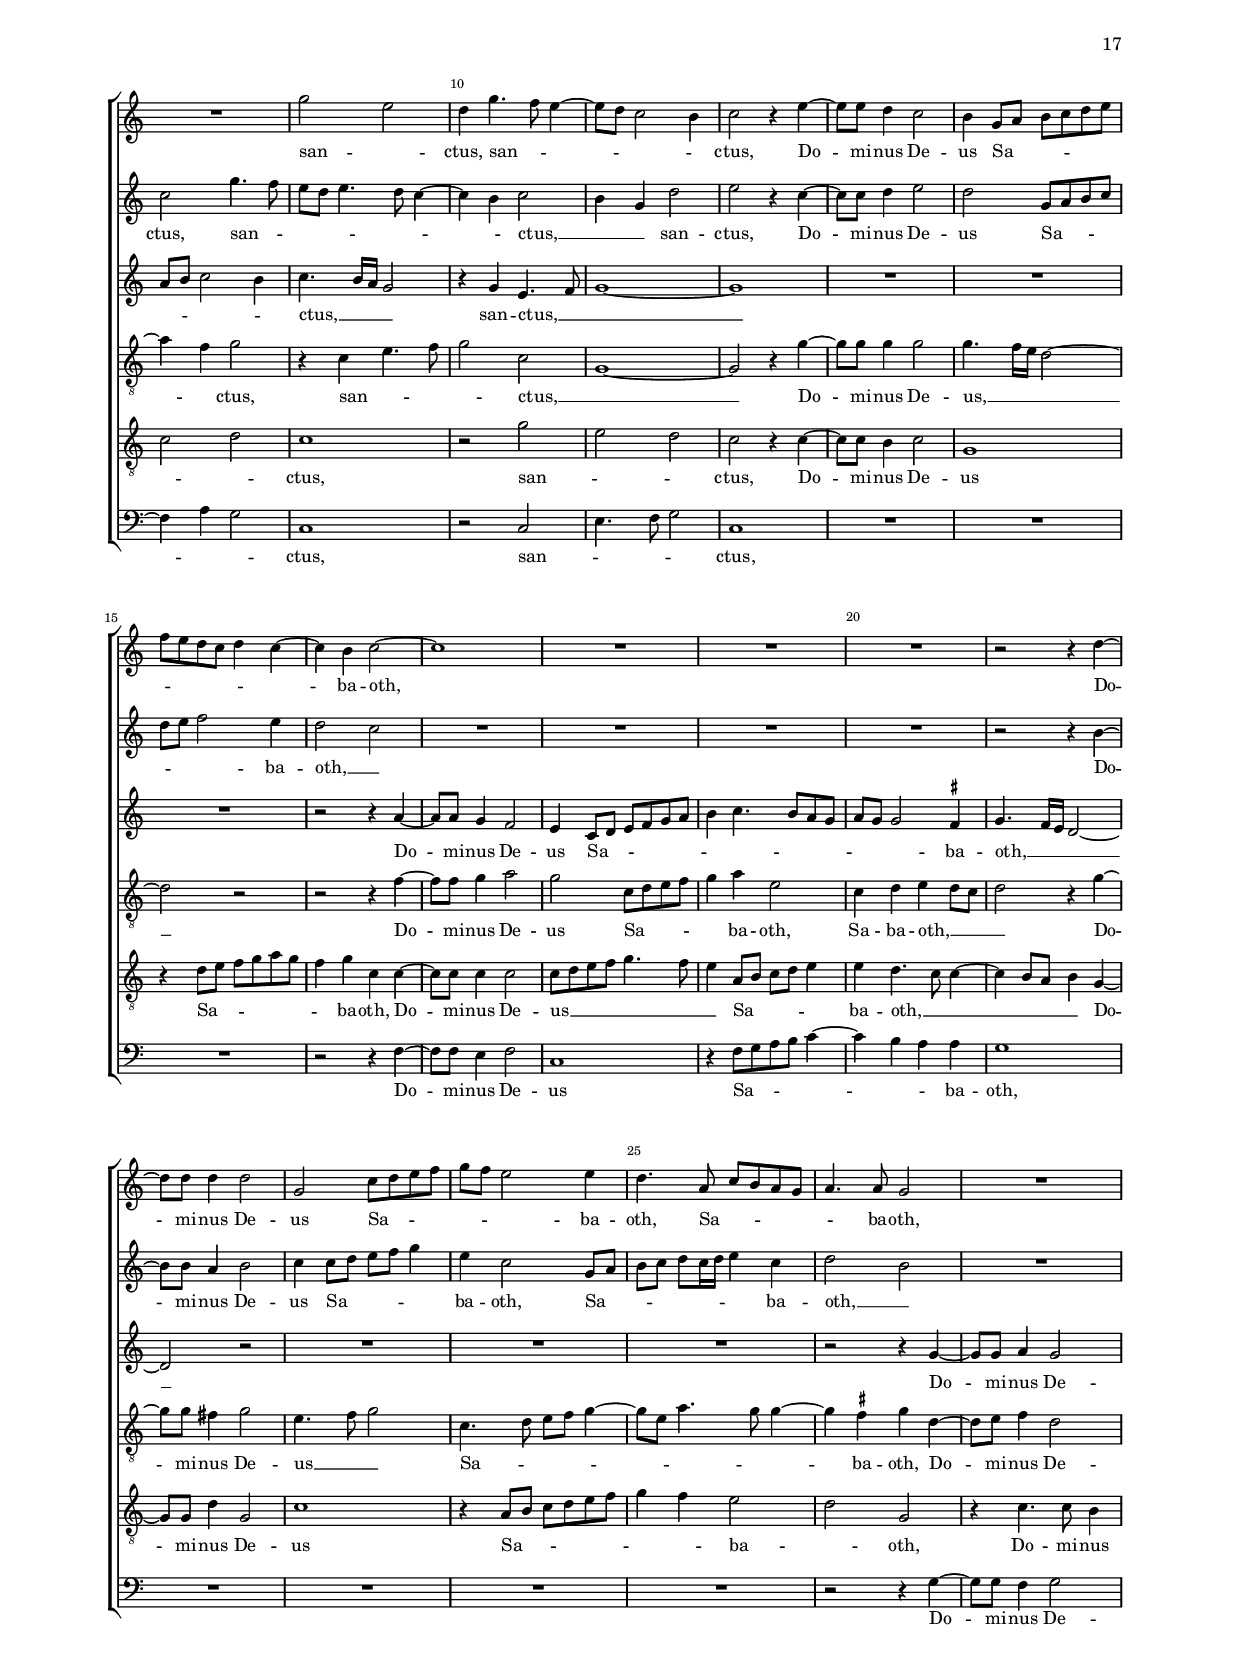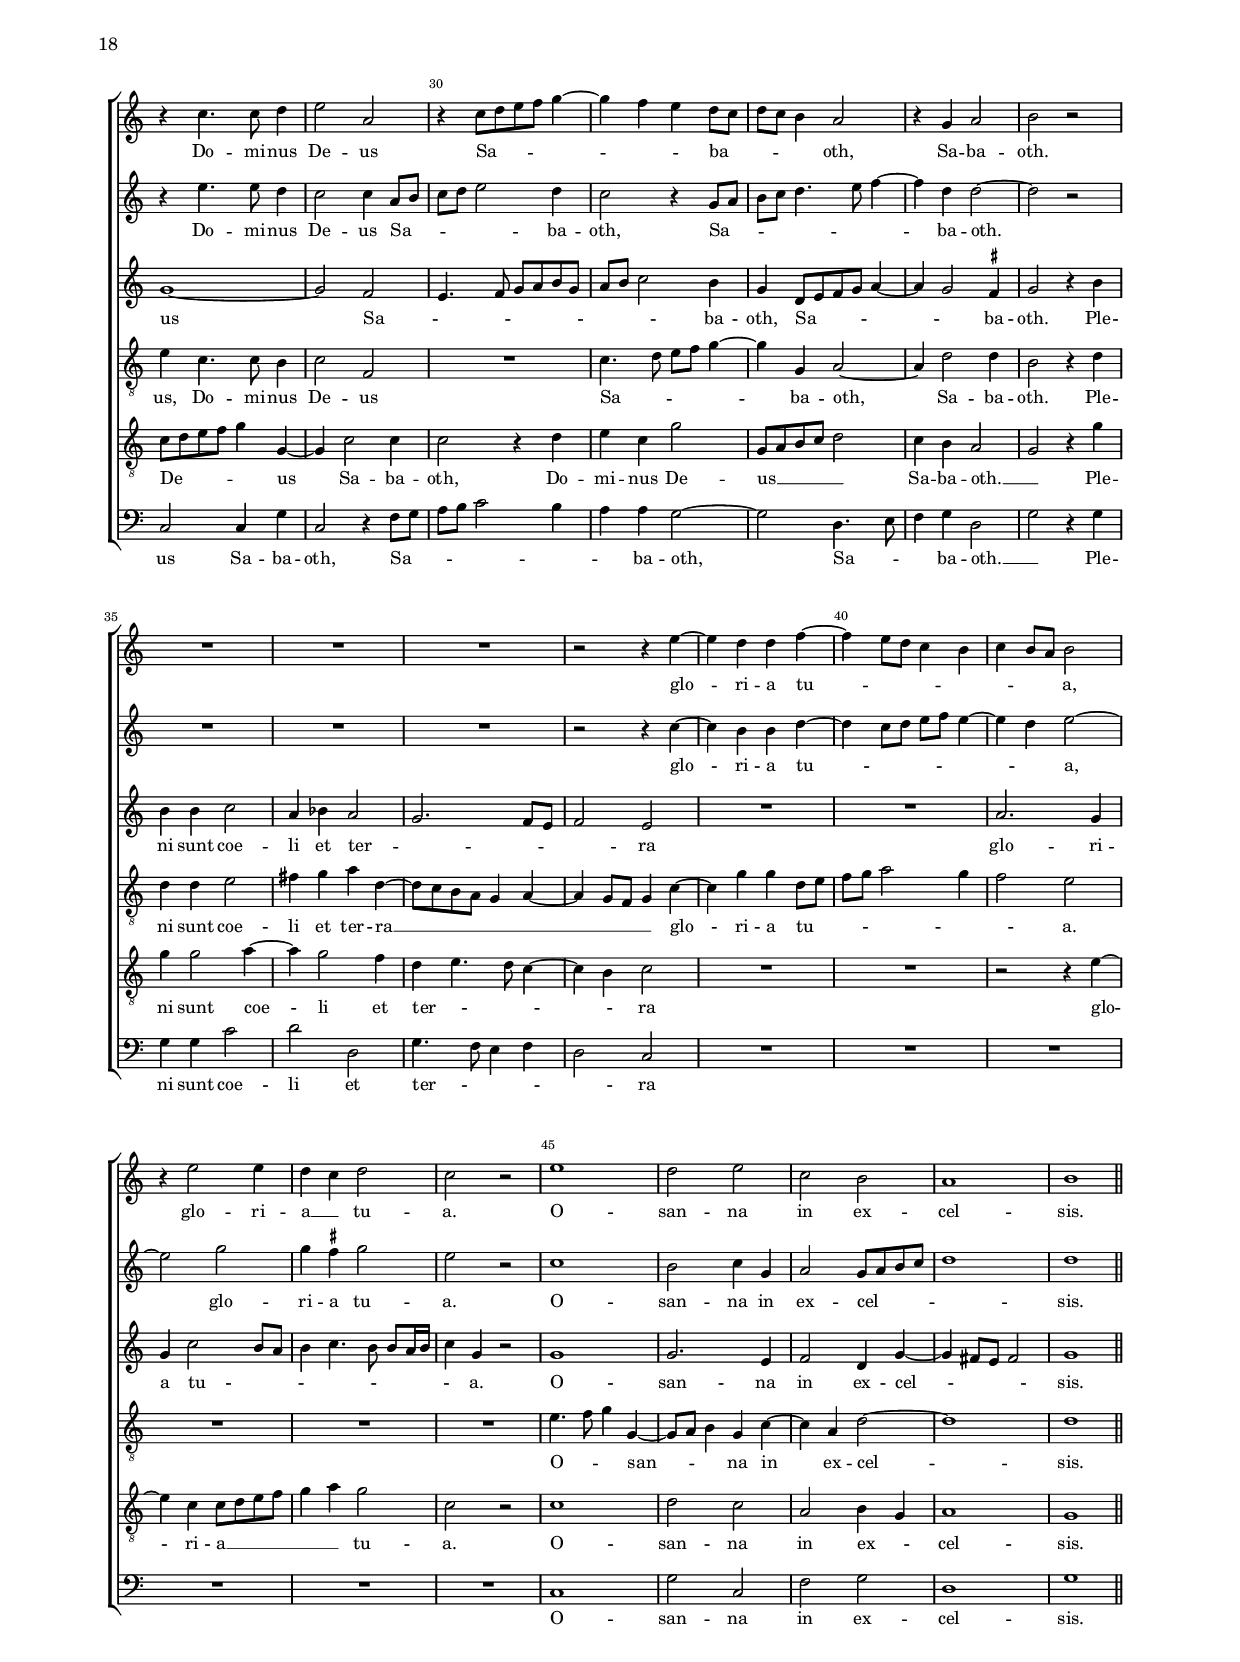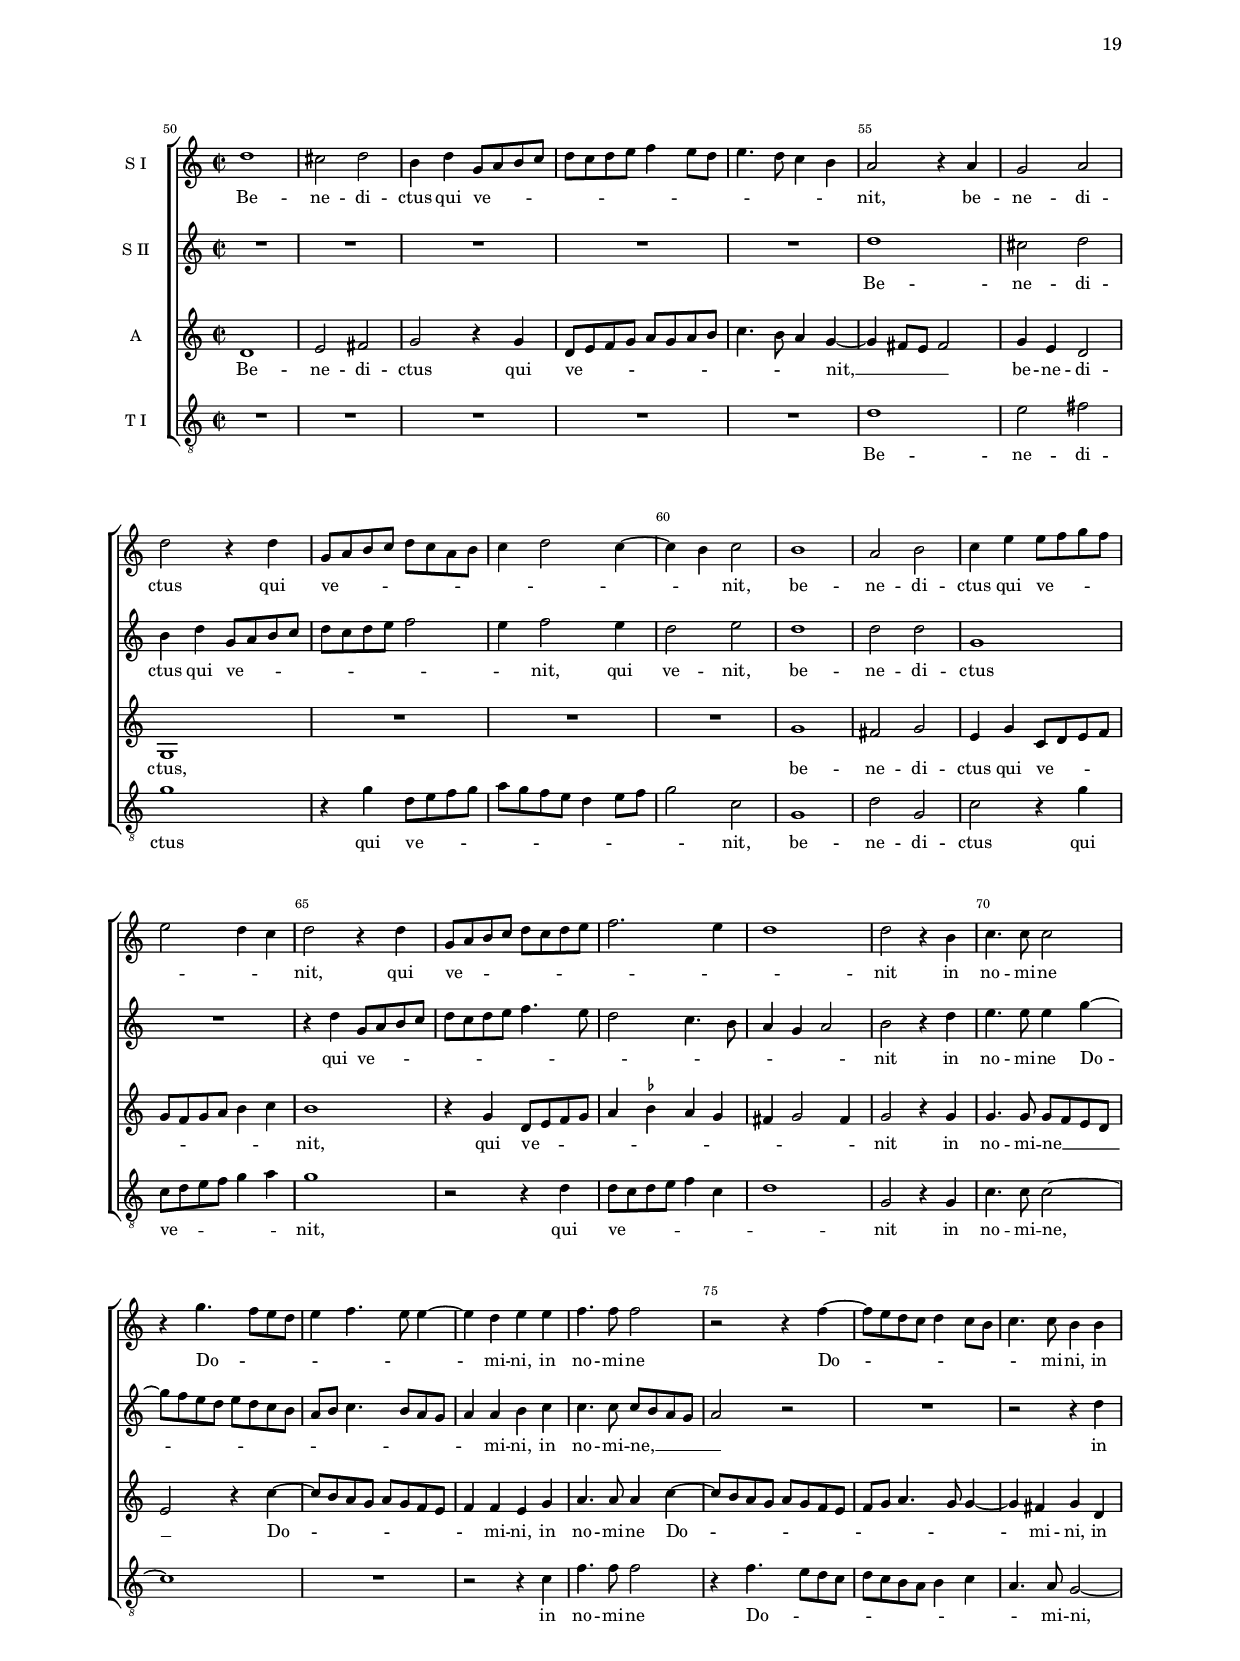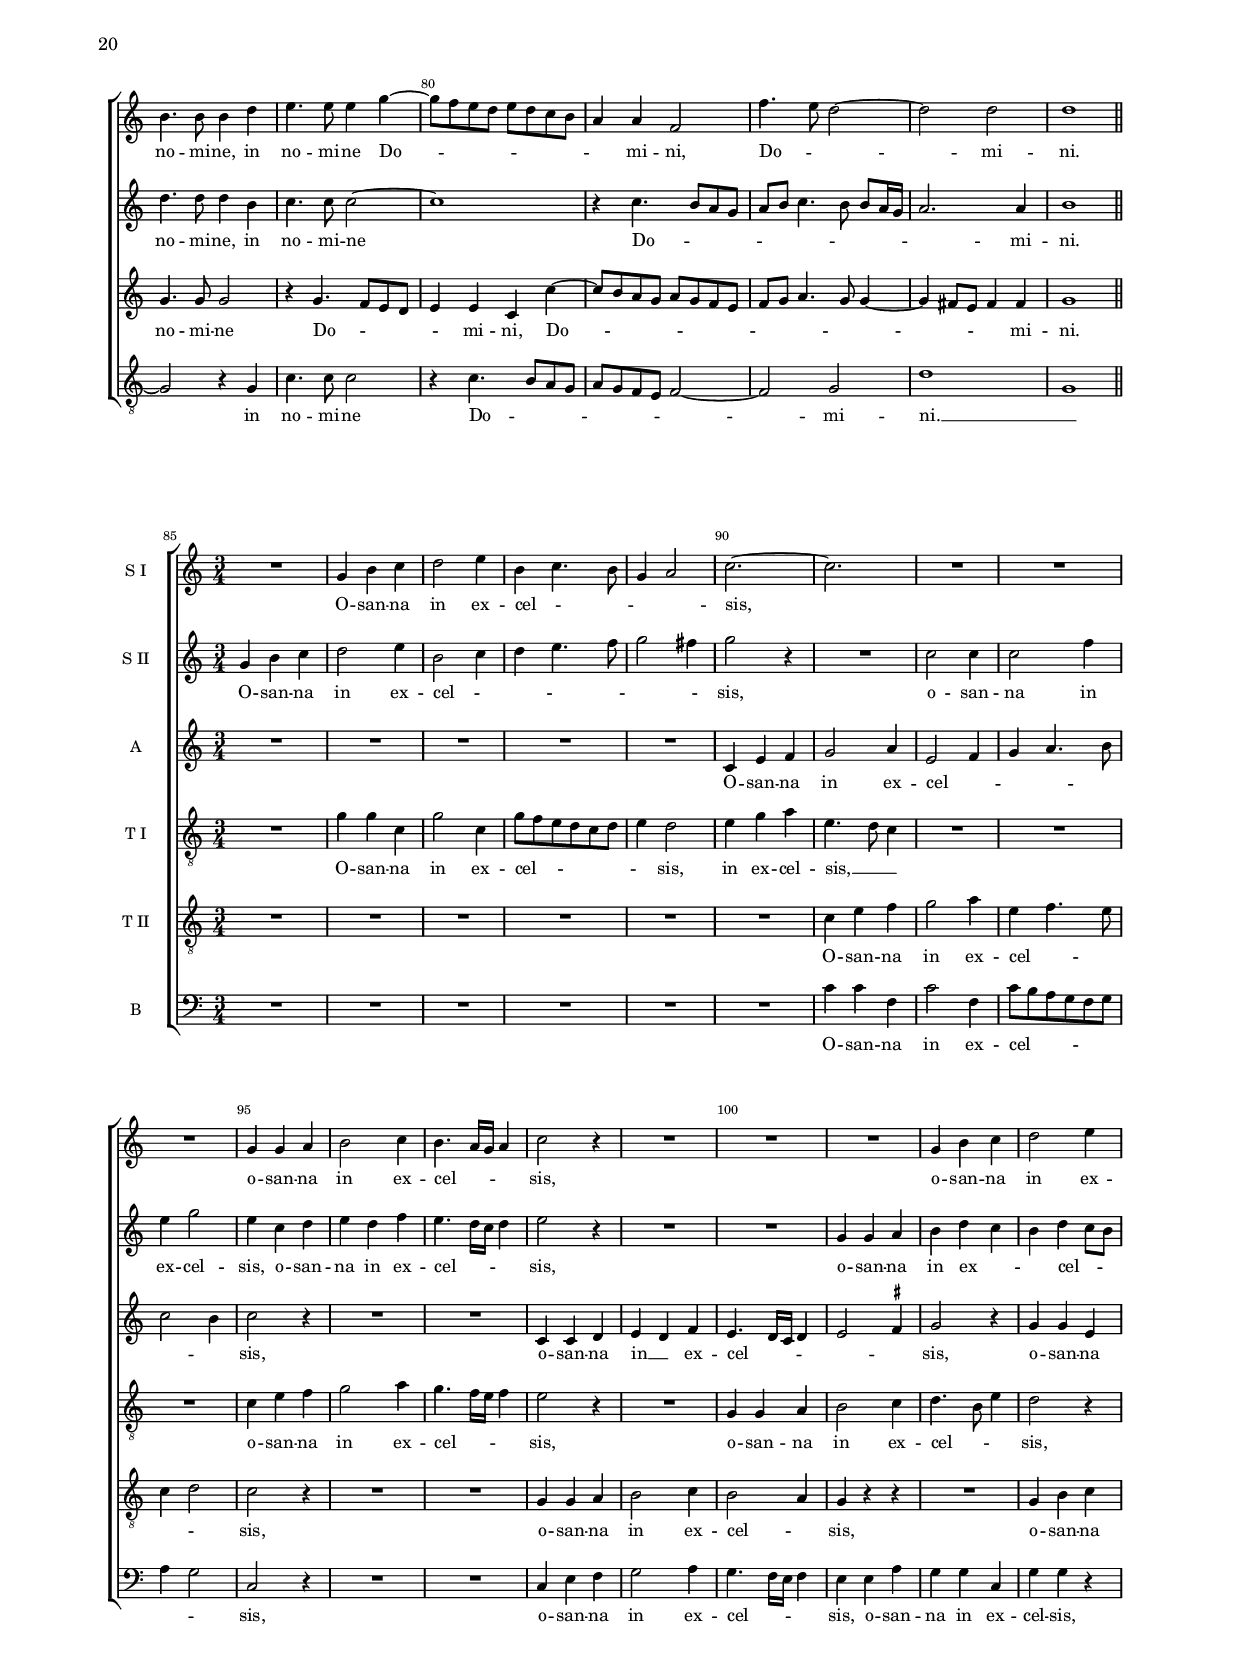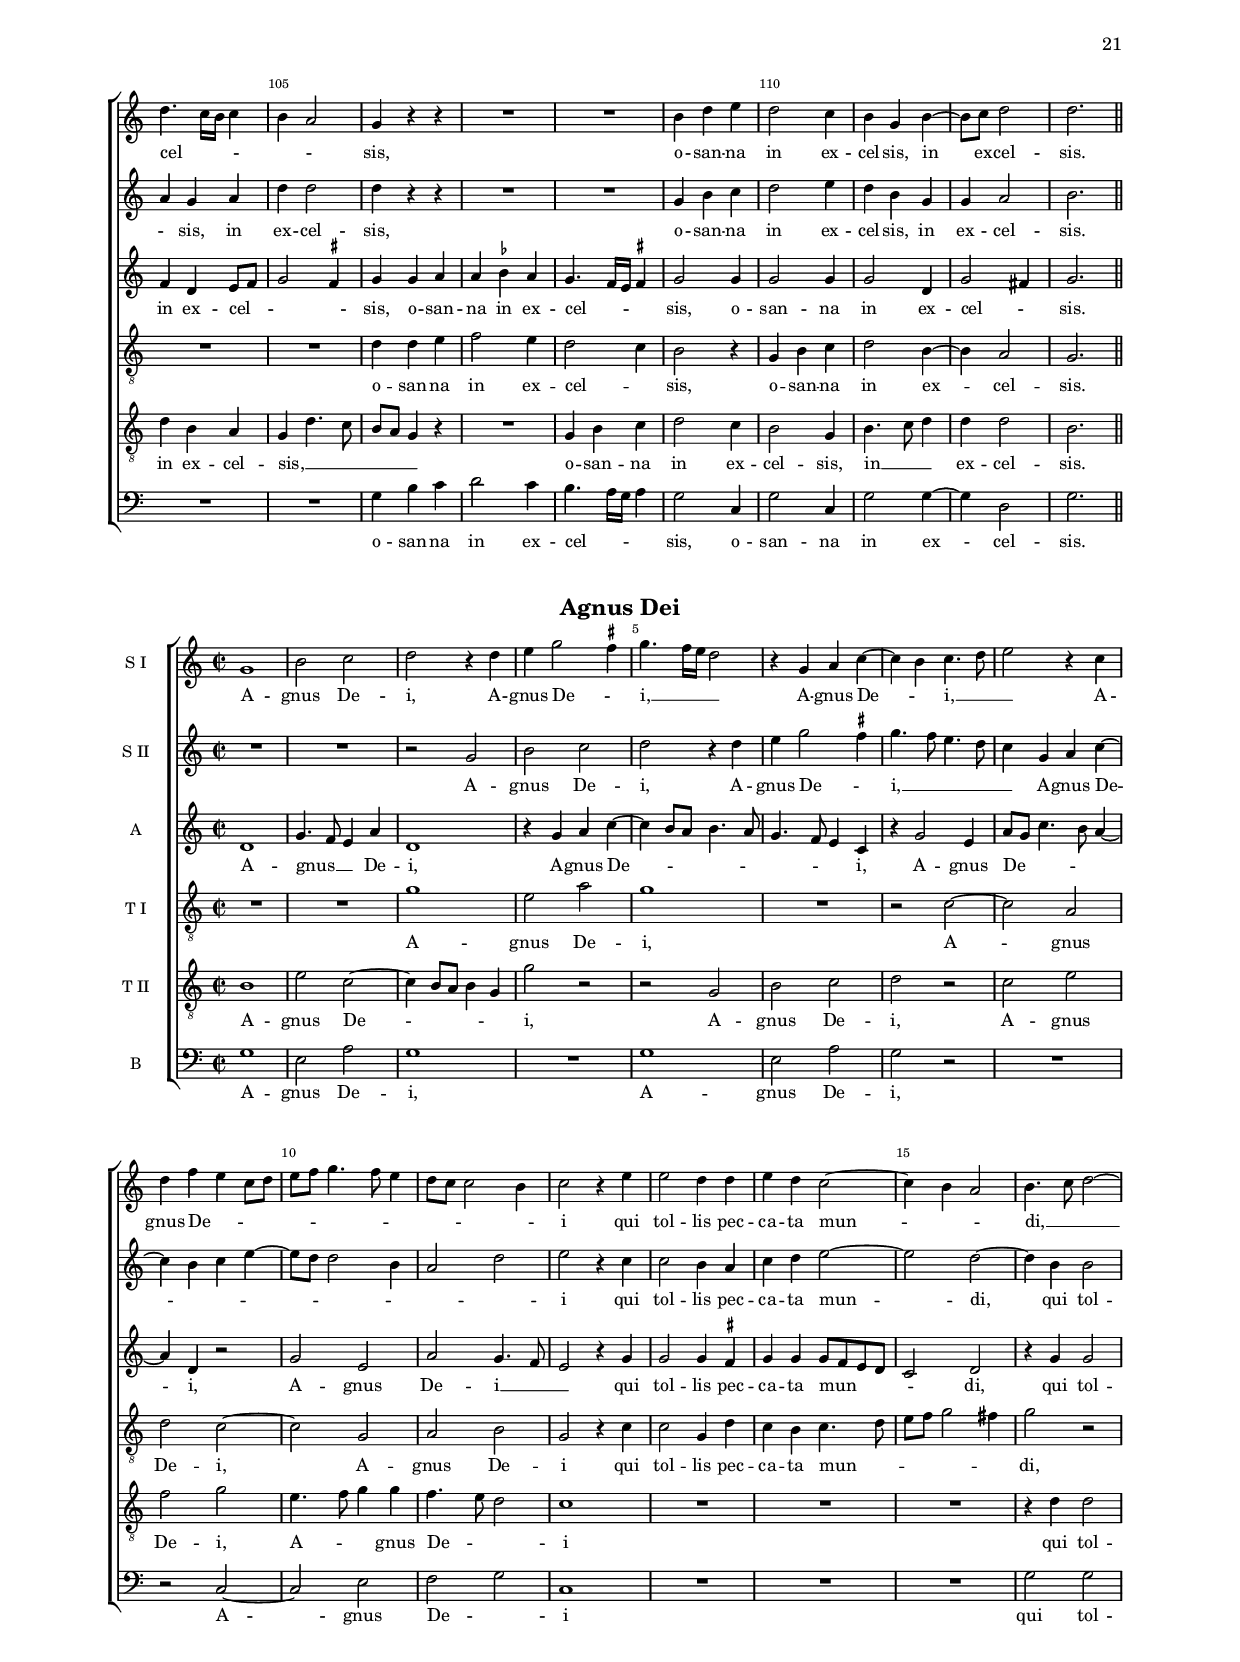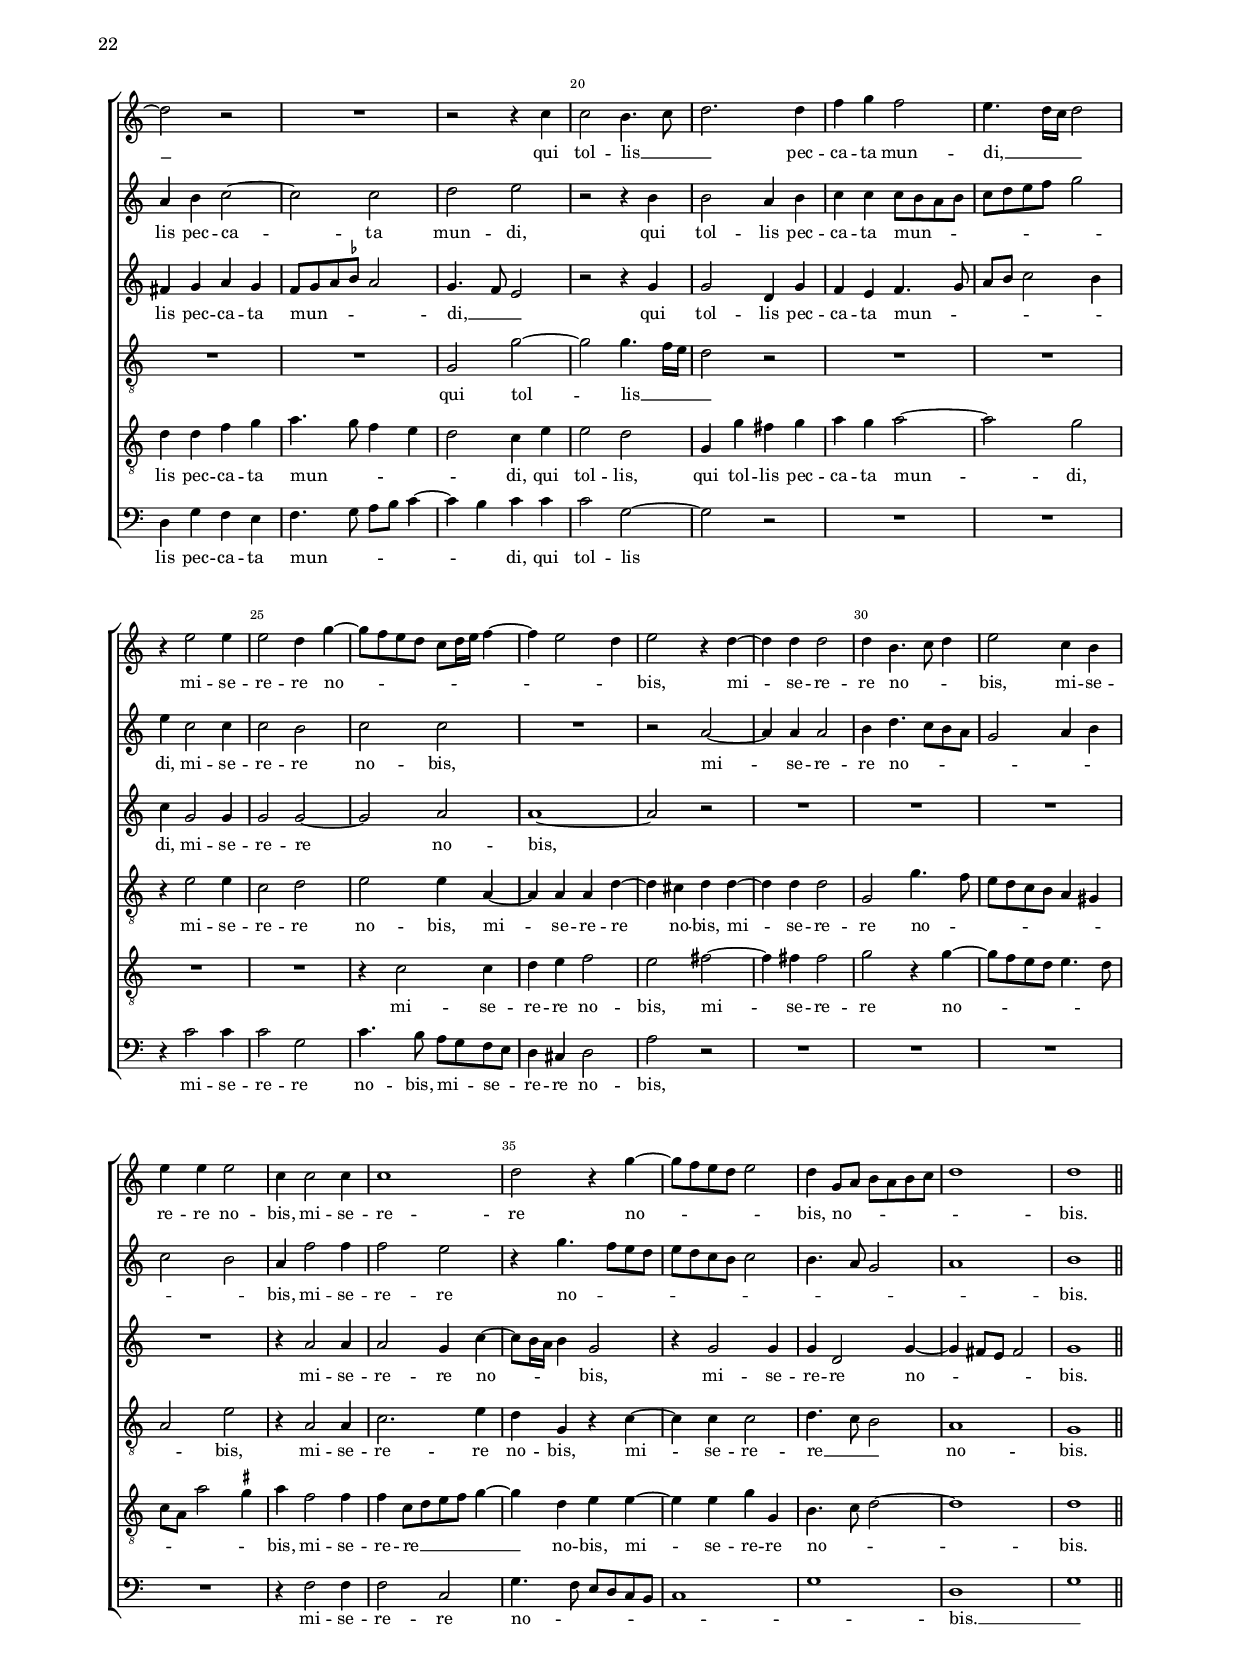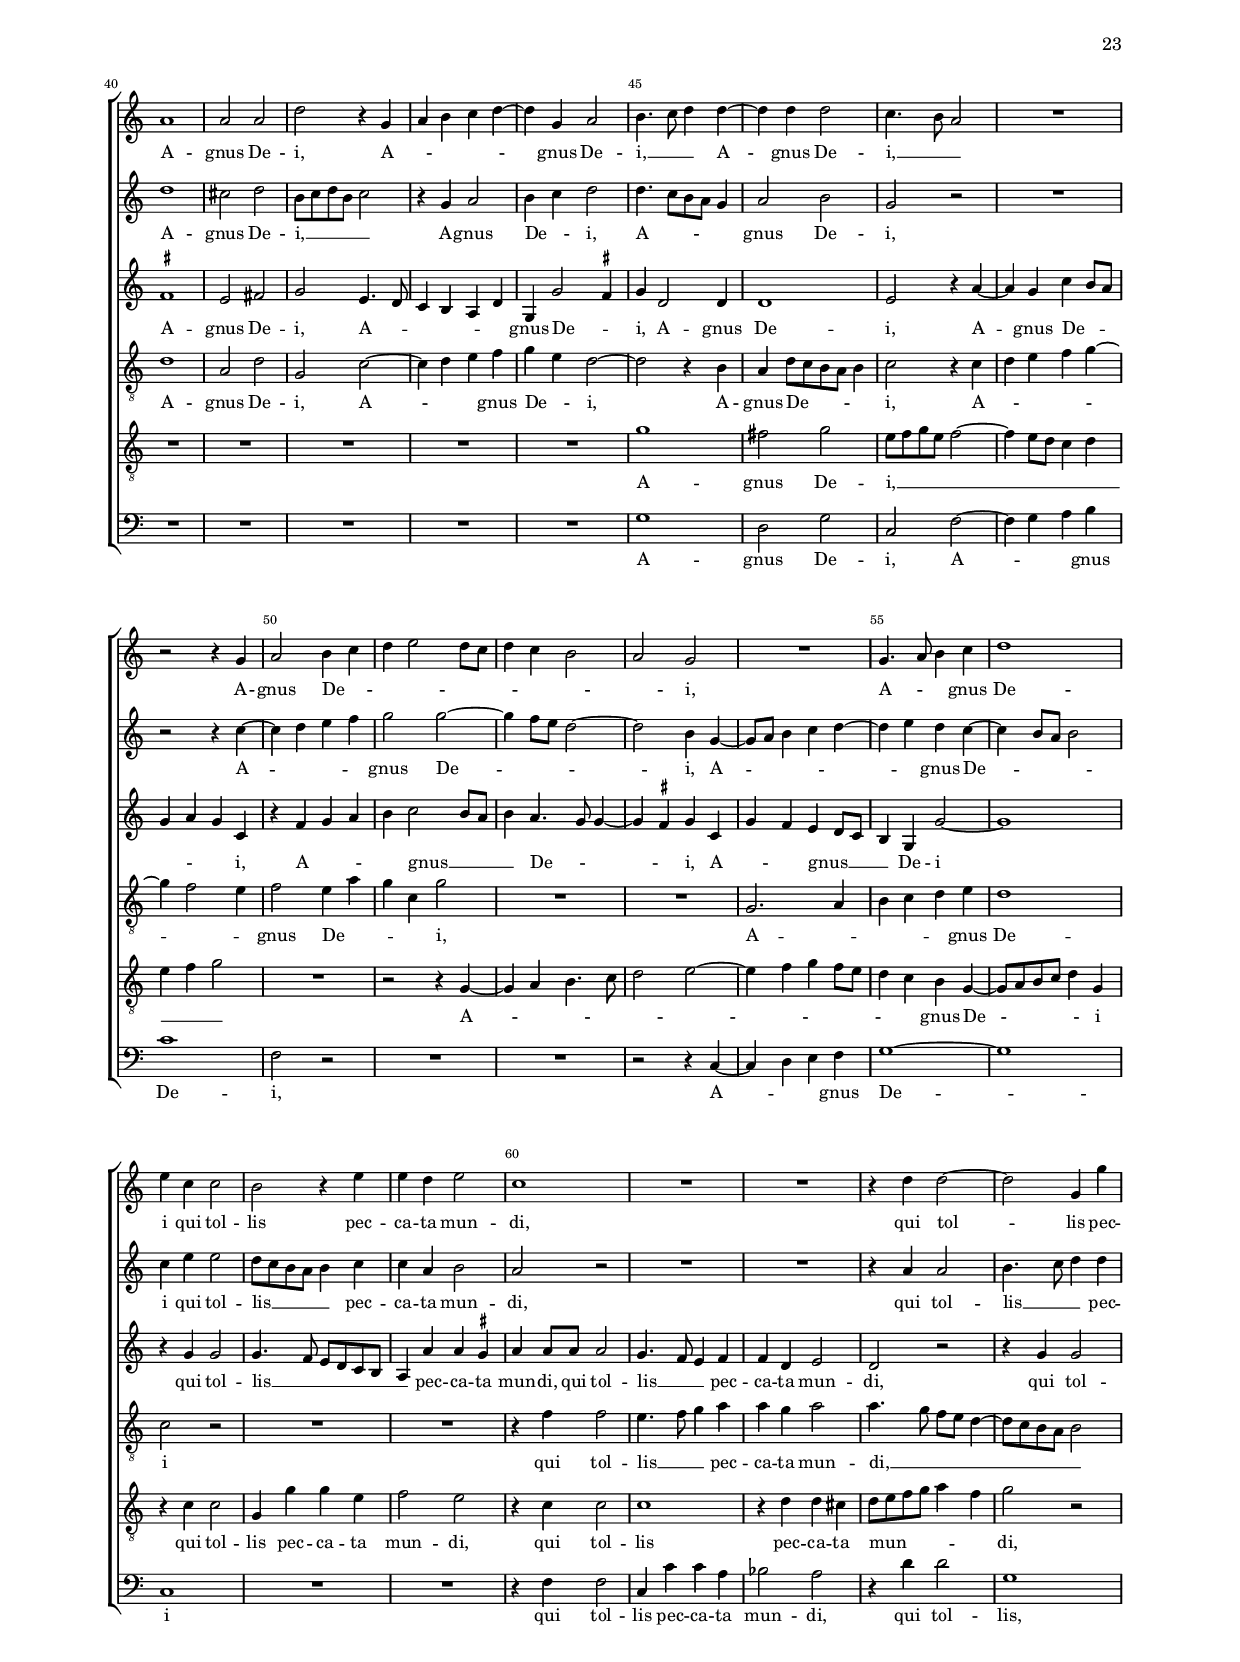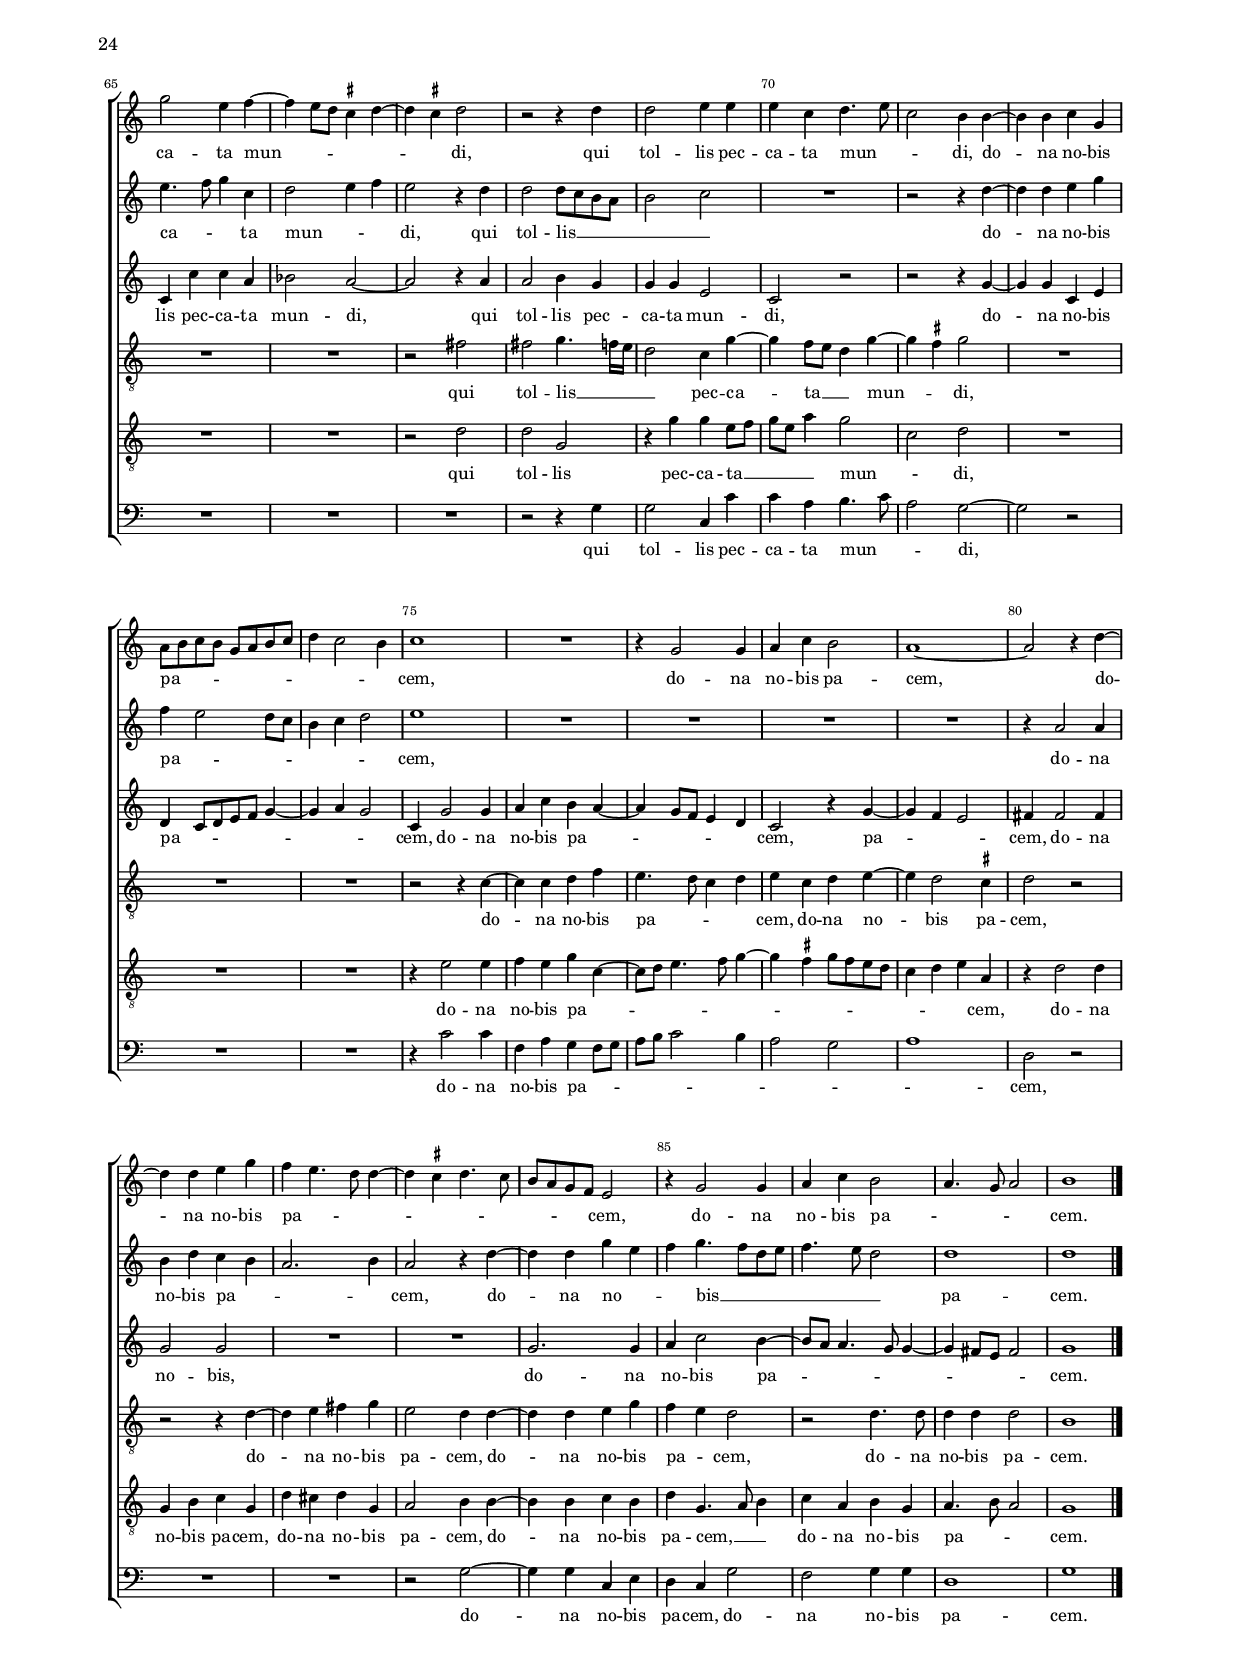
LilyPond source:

\version "2.18.2"
\include "deutsch.ly"
#(set-global-staff-size 14)
% #(set-default-paper-size "letter")
#(ly:set-option 'point-and-click #f)

\header
{
  dedication=\markup { \vspace #2 \fontsize #4 \bold "Missa Assumpta est Maria" }
  title=\markup { \vspace #2 "Kyrie" }
  composer=\markup { \fontsize #2 "Giovanni Pierluigi da Palestrina" }
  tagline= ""
}

\paper
	{
	top-margin = 1 \cm
	bottom-margin = 1.7 \cm
	left-margin = 2 \cm
	right-margin = 2 \cm
	ragged-bottom = ##f
	ragged-last-bottom = ##t
	print-page-number = ##t
	system-system-spacing = #'((basic-distance . 18) (minimum-distance . 14) (padding . 6) (strechability . 250))
	score-system-spacing = #'((basic-distance . 18) (minimum-distance . 14) (padding . 6) (strechability . 250))
%	systems-per-page = 3
	min-systems-per-page = 3
	scoreTitleMarkup = \markup { \fill-line  { \null \fontsize #3 \bold \fromproperty #'header:piece \fromproperty #'header:opus } }
	markup-system-spacing #'basic-distance = #12
%	print-all-headers = ##t
	print-first-page-number = ##f
%	first-page-number = 1
	oddHeaderMarkup = \markup { \fill-line { \null \null \column \right-align { \fontsize #1 \fromproperty #'page:page-number-string \null } } }
	evenHeaderMarkup = \markup { \column \right-align { \fontsize #1 \fromproperty #'page:page-number-string \null } }
	}

	
global = {
	\key c \major
	\time 2/2
    \override Score.BarNumber.break-visibility = #end-of-line-invisible
	\set Score.barNumberVisibility = #(every-nth-bar-number-visible 5)
        \skip 1*32 \bar "||"
	% \time 3/1 \once \override Score.TimeSignature.style = #'single-digit
	}

	ficta = { \once \set suggestAccidentals = ##t }
	
	forget = #(define-music-function (parser location music) (ly:music?) #{
		\accidentalStyle forget
		$music
		\accidentalStyle default
		#})



incipitcantus = \markup { \score {
	{
	\set Staff.instrumentName = \markup { \fontsize #1 "Cantus I" }
	\key c \major
	\clef violin
	s4 \bar ""
	}
	\layout  {
	raggedright = ##t
	indent = 1.6 \cm
	line-width = 2.2 \cm
	\context { \Staff \remove Time_signature_engraver }
	\override Staff.Clef.Y-extent = #'(0 . 0)
	}} \hspace #1 }
	

incipitsextus = \markup { \score {
	{
	\set Staff.instrumentName = \markup { \fontsize #1 "Cantus II" }
	\key c \major
	\clef violin
	s4 \bar ""
	}
	\layout  {
	raggedright = ##t
	indent = 1.6 \cm
	line-width = 2.2 \cm
	\context { \Staff \remove Time_signature_engraver }
	\override Staff.Clef.Y-extent = #'(0 . 0)
	}} \hspace #1 }
      
      
incipitaltus = \markup { \score {
	{
	\set Staff.instrumentName = \markup { \fontsize #1 "Altus" }
	\key c \major
	\clef mezzosoprano
	s4 \bar ""
	}
	\layout  {
	raggedright = ##t
	indent = 1.6 \cm
	line-width = 2.2 \cm
	\context { \Staff \remove Time_signature_engraver }
	\override Staff.Clef.Y-extent = #'(0 . 0)
	}} \hspace #1 }


incipittenor = \markup { \score {
	{
	\set Staff.instrumentName = \markup { \fontsize #1 "Tenor I" }
	\key c \major
	\clef alto
	s4 \bar ""
	}
	\layout  {
	raggedright = ##t
	indent = 1.6 \cm
	line-width = 2.2 \cm
	\context { \Staff \remove Time_signature_engraver }
	\override Staff.Clef.Y-extent = #'(0 . 0)
	}} \hspace #1 }
      
      
incipitquintus = \markup { \score {
	{
	\set Staff.instrumentName = \markup { \fontsize #1 "Tenor II" }
	\key c \major
	\clef alto
	s4 \bar ""
	}
	\layout  {
	raggedright = ##t
	indent = 1.6 \cm
	line-width = 2.2 \cm
	\context { \Staff \remove Time_signature_engraver }
	\override Staff.Clef.Y-extent = #'(0 . 0)
	}} \hspace #1 }
      
      
incipitbassus = \markup { \score {
	{
	\set Staff.instrumentName = \markup { \fontsize #1 "Bassus" }
	\key c \major
	\clef varbaritone
	s4 \bar ""
	}
	\layout  {
	raggedright = ##t
	indent = 1.6 \cm
	line-width = 2.2 \cm
	\context { \Staff \remove Time_signature_engraver }
	\override Staff.Clef.Y-extent = #'(0 . 0)
	}} \hspace #1 }


cantus =  \relative c''
	{
        R1
        r4 g4 h4 c4
        d4 d4 e2
        d2 e4 c8 [ d8 ]
%5
        e8 [ f8 ] g2 \ficta fis4
        g2 r2
        R1
        r4 c,2 c4
        c4. h8 a2
%10
        a2 d4 d4
        e2 r4 e4 ~
        e4 d4 e4 e4
        e8 [ d8 e8 f8 ] g4 f4
        e2 d4 d4 ~
%15
        d4 e4 c4 c4
        a8 [ g8 a8 h8 ] c4 h4
        a2 g2
        r4 h2 c4
        h4 h4 h8 [ a8 h8 c8 ]
%20
        d8 [ h8 ] c4. h8 h8 [ a16 g16 ]
        a4 a4 g2
        R1
        R1
        r2 r4 d'4 ~
% 25
        d4 e4 d2
        g2 g4 g,8 [ a8 ]
        h8 [ c8 ] d4 e4 d4 ~
        d4 \ficta cis4 d4. \forget c8
        h2 r4 g'4 ~
%30
        g4 c,4 g'4. f8
        e2 e4 e4
        d1
	}
	

sextus = \relative c''
	{
        r2 g2
        h4. c8 d4 g,4
        a4 h4 c2
        h2 c4 e8 [ d8 ]
%5
        c8 [ h8 ] h8 [ a16 g16 ] a2
        h2 c2 ~ 
        c1
        R1
        r4 c2 c4
%10
        c4 c4 g'4. g8
        g2 r4 c,4 ~
        c4 h4 c4 c4
        c8 [ h8 c8 d8 ] e4 d4
        c4 h8 [ a8 ] h2
%15
        R1
        r4 a2 h4
        c4 c4 c4 c4
        h4 d2 e4
        d4 d4 d8 [ c8 h8 a8 ]
%20
        h8 [ g8 ] a4. g8 g4 ~
        g4 fis4 g4 c4 ~
        c4 c4 c4 c4
        c8 [ d8 c8 h8 ] a4 g4
        c2 h4 h4 ~
%25
        h4 c4 h2
        g2 g4. g8
        g2 r2
        r2 r4 d'4 ~
        d4 g,4 d'4 d4
%30
        e2. d4
        c2 c2
        h1
	}

altus =  \relative c'
        {
        R1*6
        r4 c4 e4 f4
        g4 g4 a2
        g2 a4 f8 [ g8 ]
%10
        a8 [ h8 ] c2 h4
        c2 r4 g4 ~
        g4 g4 g4 a4
        g4. f8 e4 a4
        g2 r4 h4 ~
%15
        h4 c4 a4 a4
        c4. h8 a4 g4
        f2 e2
        d2 r2
        R1
%20
        R1
        r2 r4 g4 ~
        g4 a4 g4 g4
        g8 [ f8 e8 d8 ] c4 d4
        e4 \ficta fis4 g2
%25
        r2 r4 h4 ~
        h4 c4 h4 h4
        h8 [ a8 h8 c8 ] h4 a4 ~
        a8 [ g8 ] g2 fis4
        g2 g2
%30
        e4. d8 c4 d4
        e4. f8 g4 g4
        g1
	}


tenor =  \relative c'
	{
        c2 e4. f8
        g2. e4
        f4 g4 c,8 [ d8 e8 f8 ]
        g4 g,4 c4. h8
%5
        c8 [ d8 ] e4 d2 ~
        d4 g4 e4 a4
        g8 [ f8 e8 d8 ] c2
        R1
        R1
%10
        R1
        r2 r4 c4 ~
        c4 g4 c4 c4
        c2. d4
        e8 [ c8 e8 f8 ] g2
%15
        R1
        R1
        R1
        r4 g2 c,4
        g'4 g4 g2 ~
%20
        g4 f4 e2
        d2 e2
        R1
        R1
        r2 r4 g4 ~
%25
        g4 c,4 g'4. f16 [ e16 ]
        d4 c4 d4 h4
        h4 g8 [ a8 ] h8 [ c8 ] d4
        g,2 d'2 ~
        d2 h2
%30
        c2. h4
        c2 c2
        d1 |
	}

	
quintus  =  \relative c'
	{
        R1*4
%5
        R1
        r2 r4 c4
        e4. f8 g4 c,4
        d4 e4 f2
        e2 f4 a8 [ g8 ]
%10
        f8 [ e8 ] e8 [ d16 c16 ] d4 d4
        c1
        R1
        R1
        r2 r4 g'4 ~
%15
        g4 e4 f4 f4
        f2. d4
        c4. d8 e8 [ c8 e8 f8 ]
        g2 r2
        R1
%20
        R1
        r2 r4 e4 ~
        e4 f4 e4 e4
        e8 [ d8 e8 f8 ] e4 d4
        c2 d2
%25
        r2 r4 d4 ~
        d4 e4 d4 d4
        d8 [ c8 h8 a8 ] g4 a4
        h4 g4 a2
        g1 ~
%30
        g1 ~
        g1 ~
        g1
        }


bassus  =  \relative c
	{
        R1*4
%5
        R1
        g'2 a4. h8
        c2. a4
        h4 c4 f,8 [ g8 a8 h8 ]
        c4 c,4 f4 f8 [ e8 ]
%10
        f8 [ g8 ] a4 g4 g4
        c,1
        R1*2
        r2 r4 g'4 ~
%15
        g4 c,4 f4 f4
        f2. g4
        a8 [ f8 a8 h8 ] c2
        g2 r2
        R1
%20
        R1
        r2 r4 c4 ~
        c4 f,4 c'4 c4
        c2. h4
        a2 g2
%25
        r2 r4 g4 ~
        g4 c,4 g'4 g4
        g2. f4
        e2 d2
        g1
%30
        c,2 c4 g'4
        c,2 c2
        g'1 |
	}
	
lyricscantus = \lyricmode {
	Ky -- _ ri -- e e -- lei -- son,
        e -- le -- _ _ _ _ i -- son,
        Ky -- ri -- e __ _ _ e -- le -- i -- son,
        Ky -- ri -- e e -- le -- _ _ _ _ i -- son, __ _
        Ky -- ri -- e e -- le -- _ _ _ _ i -- son, __ _
        Ky -- ri -- e e -- le -- _ _ _ _ _ _ _ _ _ _ _ i -- son,
        Ky -- ri -- e e -- le -- _ _ _ _ _ _ _ i -- son, __ _ _
        Ky -- ri -- e __ _ e -- le -- i -- son.
	}

	
lyricssextus = \lyricmode {
	Ky -- _ ri -- e e -- le -- _ i -- son,
        e -- _ _ le -- _ _ _ _ _ i -- son,
        Ky -- ri -- e e -- le -- i -- son,
        Ky -- ri -- e e -- le -- _ _ _ _ i -- son, __ _ _ _
        Ky -- ri -- e e -- le -- i -- son,
        Ky -- ri -- e e -- le -- _ _ _ _ _ _ _ _ i -- son,
        Ky -- ri -- e e -- le -- _ _ _ _ i -- son, __ _
        Ky -- ri -- e e -- le -- i -- son,
        Ky -- ri -- e e -- le -- _ _ i -- son.
	}
	
	
lyricsaltus = \lyricmode {
	Ky -- _ ri -- e e -- lei -- son,
        e -- le -- _ _ _ _ i -- son,
        Ky -- ri -- e e -- le -- _ _ i -- son,
        Ky -- ri -- e e -- le -- _ _ _ _ i -- son,
        Ky -- ri -- e e -- le -- _ _ _ _ _ _ i -- son,
        Ky -- ri -- e e -- le -- _ _ _ _ _ _ _ i -- son,
        Ky -- ri -- _ e e -- le -- _ _ i -- son.
	}
	

lyricstenor = \lyricmode {
	Ky -- _ ri -- e e -- le -- i -- son, __ _ _ _ _
        e -- lei -- _ _ _ _ son,
        e -- le -- i -- son, __ _ _ _ _
        Ky -- ri -- e e -- le -- i -- son, __ _ _ _ _
        Ky -- ri -- e e -- le -- _ _ i -- son,
        Ky -- ri -- e __ _ _ _ e -- le -- i -- son,
        e -- _ lei -- _ _ son,
        Ky -- ri -- e e -- le -- i -- son.
	}

	
lyricsquintus = \lyricmode {
	Ky -- _ ri -- e e -- lei -- _ _ son,
        e -- _ _ _ _ _ _ _ le -- i -- son,
        Ky -- ri -- e e -- le -- i -- son, __ _ _ _ _ _ _
        Ky -- ri -- e e -- le -- _ _ _ _ i -- son, __ _
        Ky -- ri -- e e -- lei -- _ _ _ _ _ _ _ _ son.
	}
	
	
lyricsbassus = \lyricmode {
	Ky -- _ ri -- e e -- le -- i -- son, __ _ _ _ _
        Ky -- ri -- e __ _ e -- _ _ le -- i -- son,
        Ky -- ri -- e e -- le -- i -- son, __ _ _ _ _ _
        Ky -- ri -- e e -- le -- i -- son, __ _
        Ky -- ri -- e e -- le -- i -- son, __ _
        Ky -- ri -- e e -- le -- i -- son.
	}


\score
{  
	% \transpose {
	\new ChoirStaff \with { \override StaffGrouper.staff-staff-spacing.basic-distance = #12 }
	<<
	
	\new Staff << \global
	\new Voice="v1" {
		\set Staff.instrumentName=\incipitcantus
		\set Staff.midiInstrument = "reed organ"
		\clef "treble"
		\cantus }
	\new Lyrics \lyricsto "v1" {\lyricscantus }
	>>
	
	
	\new Staff << \global
	\new Voice="v6" {
		\set Staff.instrumentName=\incipitsextus
		\set Staff.midiInstrument = "reed organ"
		\clef "treble" 
		\sextus}
	\new Lyrics \lyricsto "v6" {\lyricssextus }
	>>

	
	\new Staff << \global
	\new Voice="v2" {
		\set Staff.instrumentName=\incipitaltus
		\set Staff.midiInstrument = "reed organ"
		\clef "treble" 
		\altus}
	\new Lyrics \lyricsto "v2" {\lyricsaltus }
	>>

	
	\new Staff << \global
	\new Voice="v3" {
		\set Staff.instrumentName=\incipittenor
		\set Staff.midiInstrument = "reed organ"
		\clef "G_8"
		\tenor }
	\new Lyrics \lyricsto "v3" {\lyricstenor }
	>>
	
	
	\new Staff << \global
	\new Voice="v5" {
		\set Staff.instrumentName=\incipitquintus
		\set Staff.midiInstrument = "reed organ"
		\clef "G_8"
		\quintus}
	\new Lyrics \lyricsto "v5" {\lyricsquintus }
	>>
	
	
	\new Staff << \global
	\new Voice="v4" {
		\set Staff.instrumentName=\incipitbassus
		\set Staff.midiInstrument = "reed organ"
		\clef "bass" 
		\bassus }
	\new Lyrics \lyricsto "v4" {\lyricsbassus}
	>>
	
	>>
	% } % transpose
		
	\layout
	{
	indent = 2.4 \cm
%	\context { \Lyrics \override VerticalAxisGroup.nonstaff-relatedstaff-spacing.padding = #2 }
%	\context { \Lyrics \override LyricText.font-size = #1 }
	\context { \Staff \override TimeSignature.break-visibility = #end-of-line-invisible }
%	\context { \Staff \override InstrumentName.X-offset = #'-25 }
%	\context { \Voice \override Slur.transparent = ##t }
%	\context { \Voice \override AccidentalSuggestion.avoid-slur = #'ignore }
%	\context { \Voice \override AccidentalSuggestion.outside-staff-priority = ##f }
	\context { \Score \override BarNumber.padding = #2 }
	\context { \Voice \override NoteHead.style = #'baroque }
	}
	
\midi
	{
    	\tempo 2 = 90
	}
	
}

%%%%%%%%%%%%%%%%%%%%%%%  CHRISTE
	


global = {
	\key c \major
	\time 2/2
        \set Score.barNumberVisibility = #all-bar-numbers-visible \bar ""
	\set Score.currentBarNumber = #33
    \override Score.BarNumber.break-visibility = #end-of-line-invisible
	\set Score.barNumberVisibility = #(every-nth-bar-number-visible 5)
        \skip 1*29 \bar "||"
	}
	


altus =  \relative c'
        {
%33
        g'1
        fis2 g2
%35
        e4. f8 g4 g4
        a2 r2
        R1
        r4 c,2 d4
        e4 f4 g4 g4
%40
        a2 r4 a4
        a4 g4 f2
        e4. d8 e4 f4 ~
        f8 [ e8 ] e8 [ f16 g16 ] a2
        g2 r4 g4
%45
        g4 f4 e2
        d4. c8 d4 e4 ~
        e8 [ d8 ] d4 g2
        f2 e4 f4
        d4 e4 f4 g4
%50
        a2 g4 a4 ~
        a4 g4 f2
        e2 r4 g4
        a4 h4 c2 ~ \break
        c4 h4 a4 g4
%55
        a2 g2 ~
        g2 r4 g4
        a4 h4 c2 ~
        c4 h4 a4 g4
        a2 g2 ~
%60
        g1
        g1
	}


tenor =  \relative c'
	{
% 33
        d1
        d2 d2
%35
        g4. f8 e4 e4
        f4 c4 d4 e4
        f4 g2 f4 ~
        f8 [ e16 d16 ] e4 a,4. h8
        c1 ~
%40
        c2 r4 f4
        f4 e4 d2 ~
        d4 c4 h4 a4
        c4 h4 a4. h8
        c4 h8 [ a8 ] h2
%45
        R1
        r2 r4 h4
        g4 a4 h4 c4
        d2 c4 d4 ~
        d4 c4 b2
%50
        a4. h8 c2
        R1
        r2 r4 e4
        c4 d4 e4 f4
        g2 f4 g4 ~
%55
        g4 f4 e2
        d2 e2 ~
        e4 d4 c2
        d4. c8 d4 e4 ~
        e4 d4. c8 c4 ~
%60
        c4 h4 e2 |
        d1 |
	}


quintus  =  \relative c'
	{  
%33
        h1
        a2 h2
%35
        c2. c4
        c4 a2 h4
        c4 d4 e4 f4
        g2 a2
        g4 f2 e4
%40
        f1
        R1
        r2 r4 c4
        a4 h4 c4 d4
        e2 d4 e4 ~
%45
        e4 d4 c2
        h4 g4 a4 h4 ~
        h4 a4 g2
        a2 r4 a'4
        f4 e4 d4. e8
%50
        f4 e8 [ d8 ] e4 c4
        d4 e2 d4
        e4 g4 g4. f8
        e4 d4 c2
        d4. c8 d4 e4 ~
%55
        e4 d4. c8 c4 ~
        c4 h4 c4 e4
        c4 d4 e4 f4
        g2 f4 g4 ~
        g4 f4 e2
%60
        d2 c2
        h1 |
        }


bassus  =  \relative c
	{
%33
        g'1
        d2 g2
%35
        c,2. c4
        f4 f2 g4
        a4 h4 c2 ~
        c2 f,2
        c2 c2
%40
        f2 r4 f4
        d4 e4 f4 g4
        a2 gis4 a4 ~
        a4 g4 f2
        e2 r4 e4
%45
        c4 d4 e4 f4
        g2 fis4 g4 ~
        g4 f4 e2
        d8 [ e8 f8 g8 ] a4 d,4
        R1
%50
        r2 r4 a'4
        f4 g4 a4 h4
        c2 h4 c4 ~
        c4 h4 a2
        g2 r4 e4
%55
        c4 d4 e4. f8
        g2 c,4 c'4
        c4 h4 a4 a4
        g2 r4 e4
        c4 d4 e4. f8
%60
        g2 c,2
        g'1 |
	}



lyricsaltus = \lyricmode {
	Chri -- ste e -- le -- _ _ i -- son,
        Chri -- _ ste e -- le -- i -- son,
        Chri -- ste e -- lei -- _ _ _ _ _ _ _ _ _ son,
        Chri -- ste e -- lei -- _ _ _ _ _ _ _ _ son,
        Chri -- ste e -- lei -- _ _ _ _ _ _ son,
        Chri -- ste e -- lei -- _ _ _ _ son,
        Chri -- ste e -- lei -- _ _ _ _ _ son.        
	}


lyricstenor = \lyricmode {
	Chri -- ste e -- le -- _ _ i -- son,
        Chri -- ste e -- le -- _ _ _ _ _ _ i -- son,
        Chri -- ste e -- lei -- _ _ _ _ _ son, __ _ _ _ _ _
        Chri -- ste e -- lei -- _ _ _ _ _ _ son, __ _ _
        Chri -- ste e -- lei -- _ _ _ _ _ _ son,
        Chri -- _ ste e -- _ _ _ lei -- _ _ _ _ son.       
	}


lyricsquintus = \lyricmode {
	Chri -- ste e -- le -- i -- son,
        Chri -- _ ste e -- lei -- _ _ son,
        e -- le -- i -- son,
        Chri -- ste e -- lei -- _ _ _ _ _ _ son,
        Chri -- ste e -- _ lei -- son,
        Chri -- ste e -- le -- _ _ _ _ _ _ _ _ i -- son,
        Chri -- ste __ _ _ e -- le -- _ _ _ _ _ _ _ i -- son,
        Chri -- ste e -- lei -- _ _ _ _ _ _ _ _ son.       
	}


lyricsbassus = \lyricmode {
	Chri -- ste e -- le -- i -- son,
        Chri -- _ ste e -- lei -- son,
        e -- lei -- son,
        Chri -- ste e -- lei -- _ _ _ _ _ _ son,
        Chri -- ste e -- lei -- _ _ _ _ _ _ _ _ _ _ _ son,
        Chri -- ste e -- lei -- _ _ _ _ _ _ son,
        Chri -- ste e -- lei -- _ _ son,
        Chri -- ste e -- le -- i -- son,
        Chri -- ste e -- lei -- _ _ _ son.       
	}


\score
{  
	% \transpose {
	\new ChoirStaff \with { \override StaffGrouper.staff-staff-spacing.basic-distance = #12 }
	<<

	\new Staff << \global
	\new Voice="v2" {
		\set Staff.instrumentName= "A"
		\set Staff.midiInstrument = "reed organ"
		\clef violin 
		\altus}
	\new Lyrics \lyricsto "v2" {\lyricsaltus }
	>>


	\new Staff << \global
	\new Voice="v3" {
		\set Staff.instrumentName= "T I"
		\set Staff.midiInstrument = "reed organ"
		\clef "G_8"
		\tenor }
	\new Lyrics \lyricsto "v3" {\lyricstenor }
	>>


	\new Staff << \global
	\new Voice="v5" {
		\set Staff.instrumentName= "T II"
		\set Staff.midiInstrument = "reed organ"
		\clef "G_8"
		\quintus}
	\new Lyrics \lyricsto "v5" {\lyricsquintus }
	>>


	\new Staff << \global
	\new Voice="v4" {
		\set Staff.instrumentName= "B"
		\set Staff.midiInstrument = "reed organ"
		\clef bass
		\bassus }
	\new Lyrics \lyricsto "v4" {\lyricsbassus}
	>>

	>>
	% } % transpose

	\layout
	{
	indent = 1 \cm
%	\context { \Lyrics \override VerticalAxisGroup.nonstaff-relatedstaff-spacing.padding = #2 }
%	\context { \Lyrics \override LyricText.font-size = #1 }
	\context { \Staff \override TimeSignature.break-visibility = #end-of-line-invisible }
%	\context { \Staff \override InstrumentName.X-offset = #'-25 }
%	\context { \Voice \override Slur.transparent = ##t }
%	\context { \Voice \override AccidentalSuggestion.avoid-slur = #'ignore }
%	\context { \Voice \override AccidentalSuggestion.outside-staff-priority = ##f }
	\context { \Score \override BarNumber.padding = #2 }
	\context { \Voice \override NoteHead.style = #'baroque }
	}
	
\midi
	{
    	\tempo 4 = 90
	}

}

%%%%%%%%%%%%%%%%%%%%%%%  KYRIE II
	
	ficta = { \once \set suggestAccidentals = ##t }
	
	forget = #(define-music-function (parser location music) (ly:music?) #{
		\accidentalStyle forget
		$music
		\accidentalStyle default
		#})


global = {
	\key c \major
	\time 2/2
        \set Score.barNumberVisibility = #all-bar-numbers-visible \bar ""
	\set Score.currentBarNumber = #62
    \override Score.BarNumber.break-visibility = #end-of-line-invisible
	\set Score.barNumberVisibility = #(every-nth-bar-number-visible 5)
        \skip 1*30 \bar "|."
	}
	


cantus =  \relative c''
	{
        e1
        d2 e2
        c2 h4 h4
%65
        a4 c4. d8 [ e8 f8 ] |
        g2 g4 g,4 ~
        g4 a4 h8 [ c8 d8 e8 ]
        d2. d4
        h2 r4 h4 ~
%70
        h4 h4 c4 h4 |
        d4 g,8 [ a8 h8 c8 ] d4
        g,2 r4 d'4 ~
        d4 \ficta cis4 d8 [ \forget c8 h8 a8 ]
        h2 a4 g8 [ a8 ]
% 75
        h8 [ g8 ] c2 h4 |
        c8 [ d8 e8 f8 ] g2
        c,2 r2
        R1
        r4 a2 a4
%80
        h4 d4 c4 h4 |
        a8 [ h8 ] c8 [ h16 a16 ] h4 a4 ~
        a8 [ g8 ] g2 \ficta fis4
        g8 [ a8 h8 c8 ] d2
        R1
% 85
        r4 d2 d4 |
        e4 g4 f4 e4
        d4. c8 h2
        r4 e4 f4 g4 ~ 
        g4 g,4. a8 [ h8 c8 ]
%90
        d2 d4 d4 |
        d1 |
	}


sextus =  \relative c''
	{
        R1
        R1
        R1
% 65
        e1 |
        d2 e2
        c2 h4 h4
        a1
        g2 r4 d'4 ~
%70
        d4 d4 e4 g4 |
        f4 e4 d8 [ e8 f8 d8 ]
        e8 [ f8 ] g4. f8 f8 [ e16 d16 ]
        e2 d2 ~
        d2 r2
% 75
        R1 |
        r4 g,2 g4
        a4 c2 h4 ~
        h4 a4 g4. a8
        h4 a4 r4 d4 ~
%80
        d4 d4 e4 g4 |
        f4 e4. d8 d4 ~
        d4 \ficta cis4 d4. \forget c8
        h1
        R1
% 85
        r4 h2 h4 |
        c4 g4 a4 c4
        h4. c8 d2
        g2 r4 c,4
        d4 d4 g,2
%90
        a2. a4 |
        h1 |
	}


altus =  \relative c'
        {
        c'1
        h2 c2
        a2 g4 g4
% 65
        e4 a4 g2 |
        g2. c4 ~
        c8 [ h8 ] a4. g8 g4 ~
        g4 fis8 [ e8 ] fis2
        g1
%70
        r4 g2 g4 |
        a4 c4 h4 a8 [ h8 ]
        c8 [ h8 ] h8 [ a16 g16 ] a2
        a4. g8 fis4 g4
        d2 r2
% 75
        R1 |
        R1
        r2 r4 d4 ~
        d4 d4 e4 g4 ~
        g4 fis8 [ e8 ] fis2
%80
        g2 r4 d4 |
        d4 g2 fis4
        g2 a4 a4
        g1 ~
        g2 r2
% 85
        r4 g2 g4 |
        c,4 e4 d4 c4
        g'2 r4 g4 ~
        g4 g4 a4 c4 ~
        c4 h4. a8 g4 ~
%90
        g4 fis8 [ e8 ] fis4 fis4 |
        g1 |
	}


tenor =  \relative c'
	{
        g'1
        g2. e4
        f2 d4 d4
% 65
        c4 e4. d8 c4 ~ |
        c4 h4 c2 ~
        c2 r4 g4
        a4 a4 d2
        d4 d4 h2
%70
        R1 |
        R1
        R1
        r2 r4 g'4 ~
        g4 g4 c,4 e4
% 75
        d4 c4 g'2 |
        e2. d4
        e4 c4 d2
        g,4 a4 h4 g4
        r4 d'2 d4
%80
        g,4 h4 a4 g4 |
        d'4 c4 d2
        e2 d2
        r4 h2 h4
        c4 g4 a4 c4
% 85
        h4. c8 d2 |
        R1
        r4 d2 d4
        e4 g4 f4 e4
        d4. c8 h4 h4
%90
        a2. a4 |
        g1 |
	}


quintus  =  \relative c'
	{
        c1
        d2 c2 ~
        c4 a4 h4 h4
% 65
        c4. d8 e2 |
        r4 g4 e4 e4
        g4 f8 [ e8 ] d2
        d4. c16 [ h16 ] a4 a4
        h2 r4 g'4 ~
%70
        g4 g4 c,4 e4 |
        d4 c4 g'4 f4
        e2 d4. c16 [ h16 ]
        a2 d2
        r2 e2
% 75
        g4 f4 e4 d4 |
        c4. d8 e8 [ f8 ] g4 ~
        g4 \ficta fis4 g4 g,8 [ a8 ]
        h8 [ c8 ] d2 \ficta cis4
        d2 r2
%80
        R1 |
        R1
        R1
        r4 d2 d4
        e4 g4 f4 e4
% 85
        d4. c8 h2 |
        R1
        h2. h4
        c4 h4 d4 g,4
        g8 [ a8 h8 c8 ] d4 d4
%90
        d2. d4 |
        h1 |
        }


bassus  =  \relative c
	{
        c1
        g'2 c,2
        f2 g4 g4
% 65
        a4. h8 c2 |
        g2 c,4. d8
        e4 f4 g2
        d2 d2
        g1
%70
        R1 |
        R1
        R1
        r2 r4 g4 ~ 
        g4 g4 a4 c4
% 75
        h4 a4 g8 [ a8 h8 g8 ] |
        a8 [ h8 ] c2 h4
        a2 g2 ~
        g4 f4 e2
        d1
%80
        R1 |
        R1
        R1
        g2. g4
        c,4 e4 d4 c4
% 85
        g'1 |
        R1
        g2. g4
        c,4 e4 d4 c4
        g'2 g2
%90
        d2. d4 |
        g1 |
	}


lyricscantus = \lyricmode {
	Ky -- ri -- e e -- le -- i -- son,
        Ky -- _ _ _ _ ri -- e e -- le -- _ _ _ _ i -- son,
        Ky -- ri -- e e -- lei -- _ _ _ _ _ son,
        Ky -- ri -- e __ _ _ _ _ e -- lei -- _ _ _ _ _ _ _ _ _ _ son,
        Ky -- ri -- e e -- _ _ le -- _ _ _ _ _ _ _ _ i -- son, __ _ _ _ _
        Ky -- ri -- e e -- le -- i -- son, __ _ _
        Ky -- ri -- e e -- _ _ _ _ le -- i -- son.
	}


lyricssextus = \lyricmode {
	Ky -- ri -- e e -- le -- i -- son, __ _
        Ky -- ri -- e e -- _ _ lei -- _ _ _ _ _ _ _ _ _ _ _ son,
        Ky -- ri -- e e -- _ _ lei -- _ _ son,
        Ky -- ri -- e e -- le -- _ _ _ _ _ i -- son,
        Ky -- ri -- e e -- _ _ lei -- _ _ son,
        Ky -- ri -- e e -- le -- i -- son.
	}


lyricsaltus = \lyricmode {
	Ky -- ri -- e e -- le -- i -- son,
        Ky -- ri -- e e -- _ lei -- _ _ _ _ _ son,
        Ky -- ri -- e e -- lei -- _ _ _ _ _ _ _ _ son, __ _ _ _ _
        Ky -- ri -- e e -- _ _ lei -- son,
        Ky -- ri -- e e -- le -- _ i -- son,
        Ky -- ri -- e e -- le -- i -- son,
        Ky -- ri -- e e -- _ _ _ _ _ le -- i -- son.
	}


lyricstenor = \lyricmode {
	Ky -- ri -- e e -- le -- i -- son,
        Ky -- _ _ ri -- e,
        Ky -- ri -- e e -- le -- i -- son,
        Ky -- ri -- e e -- le -- i -- son,
        Ky -- ri -- e e -- lei -- _ _ _ son,
        Ky -- ri -- e e -- _ _ le -- _ _ i -- son,
        Ky -- ri -- e e -- le -- i -- son, __ _ _
        Ky -- ri -- e e -- le -- i -- son, __ _ _
        e -- le -- i -- son.
	}


lyricsquintus = \lyricmode {
	Ky -- ri -- e e -- le -- i -- son, __ _ _
        Ky -- _ ri -- e e -- _ _ le -- _ _ _ i -- son,
        Ky -- ri -- e e -- le -- _ _ i -- son, __ _ _ _ _ _
        Ky -- _ ri -- e e -- le -- _ _ _ _ _ _ _ _ _ _ _ i -- son,
        Ky -- ri -- e e -- le -- i -- son, __ _ _
        Ky -- ri -- e e -- le -- i -- son, __ _ _ _ _
        e -- le -- i -- son.
	}


lyricsbassus = \lyricmode {
	Ky -- ri -- e e -- le -- i -- son, __ _ _
        Ky -- ri -- _ e __ _ e -- le -- i -- son,
        Ky -- ri -- e e -- lei -- _ _ _ _ _ _ _ _ _ _ son,
        e -- lei -- son,
        Ky -- ri -- e e -- le -- i -- son,
        Ky -- ri -- e e -- le -- i -- son,
        e -- le -- i -- son.
	}


\score
{  
	% \transpose {
	\new ChoirStaff \with { \override StaffGrouper.staff-staff-spacing.basic-distance = #12 }
	<<

	\new Staff << \global
	\new Voice="v1" {
		\set Staff.instrumentName= "S I"
		\set Staff.midiInstrument = "reed organ"
		\clef violin
		\cantus }
	\new Lyrics \lyricsto "v1" {\lyricscantus }
	>>


	\new Staff << \global
	\new Voice="v6" {
		\set Staff.instrumentName= "S II"
		\set Staff.midiInstrument = "reed organ"
		\clef violin
		\sextus }
	\new Lyrics \lyricsto "v6" {\lyricssextus }
	>>


	\new Staff << \global
	\new Voice="v2" {
		\set Staff.instrumentName= "A"
		\set Staff.midiInstrument = "reed organ"
		\clef violin 
		\altus}
	\new Lyrics \lyricsto "v2" {\lyricsaltus }
	>>


	\new Staff << \global
	\new Voice="v3" {
		\set Staff.instrumentName= "T I"
		\set Staff.midiInstrument = "reed organ"
		\clef "G_8"
		\tenor }
	\new Lyrics \lyricsto "v3" {\lyricstenor }
	>>


	\new Staff << \global
	\new Voice="v5" {
		\set Staff.instrumentName= "T II"
		\set Staff.midiInstrument = "reed organ"
		\clef "G_8"
		\quintus}
	\new Lyrics \lyricsto "v5" {\lyricsquintus }
	>>


	\new Staff << \global
	\new Voice="v4" {
		\set Staff.instrumentName= "B"
		\set Staff.midiInstrument = "reed organ"
		\clef bass
		\bassus }
	\new Lyrics \lyricsto "v4" {\lyricsbassus}
	>>

	>>
	% } % transpose

	\layout
	{
	indent = 1 \cm
%	\context { \Lyrics \override VerticalAxisGroup.nonstaff-relatedstaff-spacing.padding = #2 }
%	\context { \Lyrics \override LyricText.font-size = #1 }
	\context { \Staff \override TimeSignature.break-visibility = #end-of-line-invisible }
%	\context { \Staff \override InstrumentName.X-offset = #'-25 }
%	\context { \Voice \override Slur.transparent = ##t }
%	\context { \Voice \override AccidentalSuggestion.avoid-slur = #'ignore }
%	\context { \Voice \override AccidentalSuggestion.outside-staff-priority = ##f }
	\context { \Score \override BarNumber.padding = #2 }
	\context { \Voice \override NoteHead.style = #'baroque }
	}
	

\midi
	{
    	\tempo 2 = 90
	}

}



%%%%%%%%%%%%%%%%%%%%%%%%%%%%%   GLORIA




	
global = {
	\key c \major
	\override Score.BarNumber.break-visibility = #end-of-line-invisible
	\set Score.barNumberVisibility = #(every-nth-bar-number-visible 5)
	\time 2/2
        \skip 1*57 \bar "||"
        \skip 1*57 \bar "|."
	}

	ficta = { \once \set suggestAccidentals = ##t }
	
	forget = #(define-music-function (parser location music) (ly:music?) #{
		\accidentalStyle forget
		$music
		\accidentalStyle default
		#})


cantus =  \relative c''
	{
	R1
        R1
        R1
        r4 g2 g4
%5
        h4 c d2 |
        e4 e g2
        f2 e
        r4 d2 d4
        e2 e4 e4
%10
        d4 c2 c4 |
        c2 c2
        c4 e4 e4 e4
        d4 g4. f8 e4 ~
        e8 [ d8 ] c2 h4
%15
        c2 r2 |
        a2. a4
        a2 h2 ~
        h4 h4 d2
        e1
%20
        d4 h2 h4 |
        c4 g4 a4 c4
        h8 [ c8 d8 e8 ] d2
        c8 [ h8 ] h8 [ a16 g16 ] a2
        g2 r2
%25        
        R1 |
        R1
        r2 r4 d'4 ~
        d4 e4 f2
        e2 r4 c8 [ d8 ]
%30  
        e8 [ f8 ] g4 f4 e4 |
        d2 r2
        R1
        R1
        r2 r4 e4 ~
%35
        e8 [ e8 ] d4 c4 h4 |
        a8 [ h8 c8 d8 ] e4. f8
        g4 e4 c4 d4
        e1 ~
        e2 cis2 ~
%40
        cis2 d2 |
        d1
        e2 r2
        R1
        r2 r4 c4 ~
%45
        c4 h4 a2 |
        a2 d4 d4 ~
        d4 c8 [ h8 ] a4 b4
        g2 a2
        R1
%50
        R1 |
        r2 r4 c4 ~
        c4 c4 h4 c8 [ d8 ]
        e2. c4
        d1
%55
        d4 h2 h4 |
        c2 e2
        d1
        h2 a2
        h4 h4 c4 d4
%60
        e2. d8 [ c8 ] |
        d1
        d2 e2 ~
        e4 e4 f4 f4
        f4. e8 d2
%65
        c1 |
        R1
        R1
        R1
        r2 c2 ~
%70
        c4 c4 c2 |
        h4. h8 h4 h4
        a2 h4 d4 ~
        d4 c2 h4
        c2 r4 e4
%75
        e2 d4 d4 |
        c4. c8 h4 a8 [ h8 ]
        c8 [ d8 ] e2 d4
        c2 h4 h4 ~ 
        h4 h4 c4 h4
%80
        c4. d8 e8 [ f8 ] e4 ~ |
        e4 d4 e2
        R1
        R1
        R1
%85
        r2 a,2 ~ |
        a4 h4 c4 d4
        e2. e4
        e2 \ficta cis4 cis!4
        d4 e4 f2 ~
%90
        f4 f4 e4 e4 |
        a,2 c2
        a4 e'2 c4
        d1
        d2 f4. e8
%95
        d8 [ c8 ] f4 e4 d4 ~ |
        d4 cis8 [ h8 ] cis2
        d2 a2
        h2 e2
        c2. c4
%100
        c2 r2 |
        R1
        R1
        R1
        r4 h4 h4. h8
%105
        c4 g4 a4 c4 |
        h4 e4. d8 [ c8 h8 ]
        a8 [ g8 ] g2 \ficta fis4
        g4 g4 g'4. g8
        e2 f4 g4
%110
        g2 g2 |
        r2 r4 d4 ~
        d8 [ c8 h8 a8 ] g8 [ a8 ] h8 [ a16 h16 ]
        c1
        h1 |
	}


sextus =  \relative c''
	{
        g2. g4
        h4 c4 d4 d4
        e2. e4
        d2 d4. d8
%5
        d4 g,4 a4 h4 |
        c2 r
        R1
        r4 h2 h4
        c2 c4 c
%10
        h4 e2 e4 |
        f2 f
        e4 c4 c4 c
        h2 c4 c8 [ d8 ]
        e8 [ f8 ] g4. f8 d4
%15
        e2 r2 |
        d2. d4
        d2 d2 ~
        d4 d4 h2
        c1
%20
        h4 d2 d4 |
        e4 g4 f4 e4
        d8 [ c8 h8 a8 ] h4 a4 ~
        a8 [ g8 ] g2 \ficta fis4
        g2 r2
%25
        R1 |
        R1
        r2 r4 h4 ~
        h4 c4 d2
        g,4 c8 [ d8 e8 f8 ] g4 ~
%30
        g8 [ f8 ] e4 d4 c4 |
        h2 r2
        R1 
        R1
        r2 r4 c4 ~
%35
        c8 [ c8 ] d4 e4 d4 |
        c2. h8 [ a8 ]
        g2 a2
        h4 c4 h2
        cis2 e2 ~
%40
        e2 fis2 |
        g4 g,8 [ a8 ] h8 [ c8 d8 h8 ]
        c2 r2
        R1
        r2 r4 e4 ~
%45
        e4 d4 \ficta cis2 |
        d2 h2
        a4. h8 c4 d4
        c2 c2
        R1
%50
        R1 |
        r2 r4 e4 ~
        e4 e4 e4. d8
        c8 [ h8 ] c4 h4 a8 [ g8 ]
        a1
%55
        h4 d2 d4 |
        e2 c2
        d1
        d2 d2
        d4 d4 e4 d4
%60
        c2 h4. a16 [ g16 ] |
        a1
        h2 c2 ~
        c4 c4 c4 c4
        d4. e8 f2
%65
        e1 |
        R1
        R1
        R1
        r2 f2 ~
%70
        f4 e4 e2 |
        d4. d8 d4 d4
        d2 d2
        g1
        e1
%75
        R1 |
        R1
        R1
        r2 r4 d4 ~
        d4 e4 f4 e4
%80
        f4 e8 [ d8 ] c4 h4 |
        a2 g2
        R1
        r4 d'2 e4
        f4 d4 f4 e8 [ d8 ]
%85
        cis8 d4 cis8 d4 d4 ~ |
        d4 d4 e4 d4
        c2. c4
        h2 e4 e4
        f4 e4 d2 ~
%90
        d4 d4 cis4 cis4 |
        d2 e2 ~ |
        e4 a,4 e'4 \ficta fis4
        g2 r4 g4 ~
        g4 d2 f4 ~
%95
        f8 [ e8 ] d4 cis4 d4 |
        e2 a,2
        a2 d2
        d2 g2
        f2. f4
%100
        e2 r2 |
        R1
        R1
        R1
        r4 d4 d4. d8
%105
        e4 g4 f4 e4 |
        d4 g4. f8 [ e8 d8 ]
        c8 [ h8 a8 g8 ] a2
        h4 d4 d4. d8
        g2 r4 g,4 ~
%110
        g4 d'4 e2 |
        e2 d4. c8
        h8 [ a8 g8 a8 ] h8 [ c8 ] d4
        e1
        d1 |
	}

altus =  \relative c'
	{
        d2 d2
        g4 e4 fis4 g4
        g2. g4
        g2 r2
%5
        R1 |
        r4 c4 c2
        c2 c2
        R1
        R1
%10
        r4 g2 g4 |
        a2 a2
        g4 g4 g4 g4
        g2 e4. f8
        g1
%15
        e2 r2 |
        fis2. fis4
        fis2 g2 ~
        g4 g4 g2
        g1
%20
        g2 r2 |
        R1
        R1
        R1
        r4 g2 g4
%25
        a4 c4 h4 a4 ~ |
        a4 g4 g4. a16 [ h16 ]
        c2 h2
        g4 g4 a2
        c4. h16 [ a16 ] g8 [ f8 e8 d8 ]
%30
        c2 r2 |
        r4 g'2 e4
        d2 c4 c'4 ~
        c8 [ h16 a16 ] g8 [ a8 ] h4 c4 ~
        c4 h4 c4 g4 ~
%35
        g8 [ g8 ] g4 g4 g4 |
        e2 e8 [ f8 g8 a8 ]
        h4 c2 h8 [ a8 ]
        gis4 a2 gis4
        a2 a2 ~
%40
        a2 a2 |
        g1
        g2 r4 a4 ~ 
        a4 g4 fis2
        g2 e4 g4 ~
%45
        g4 g4 e2 |
        fis2 g4 d8 [ e8 ]
        f8 [ g8 ] a4. g8 f4 ~
        f8 [ e16 d16 ] e4 f4 a4 ~
        a4 a4 a4 c4 ~
%50
        c8 [ h8 ] a2 f4 |
        g2 r4 g4 ~
        g4 a4 g4. f8
        e2 r2
        r2 r4 d4 ~
%55
        d4 d4 g2 |
        e4. f8 g2
        g1
        g2 fis2
        g4 g4 g4 g4
%60
        g1 |
        d1
        r2 g2 ~
        g4 e4 a4 a4
        f8 [ e8 d8 c8 ] d2
%65
        g2 r4 g4 |
        g2 g4 g4
        a4 g4 f2
        e4. d16 [ c16 ] d2
        g2 a2 ~
%70
        a4 g4 g2 |
        g4. g8 g4 g4
        fis2 g2
        g1
        g2 r4 c4
%75
        c2 h4 g4 |
        a4. a8 d,4 f4 ~
        f4 e8 [ d8 ] c4 g4
        g'2 g2
        R1
%80
        R1 |
        r2 r4 g4 ~
        g4 a4 \ficta b4 a4
        \ficta b4 a8 [ g8 a8 \ficta b!8 ] a4 ~
        a4 g4 a2 ~
%85
        a2 r2 |
        R1
        R1
        r2 r4 a4
        a4 a4 a2 ~
%90
        a4 a4 a4 e4 |
        fis2 g4 a4
        c2 c4 c4 ~
        c4 h8 [ a8 ] h2
        g2 a2
%95
        a1 ~ |
        a1
        fis2 fis2
        g2 g2
        a2. a4
%100
        g4 g4 g4. g8 |
        a4 c4 h4 a4
        g4 c8 [ h8 ] a8 [ g8 f8 e8 ]
        d4 c2 h8 [ a8 ]
        h2 r2
%105
        R1 |
        R1
        R1
        r2 r4 g'4
        g4. g8 a4 c4
%110
        h4 h4 c4 c,8 [ d8 ] |
        e8 [ f8 ] g2 \ficta fis4
        g1
        e4. f8 g2
        g1 |
	}


tenor =  \relative c'
	{
	h2 h2
        g4 g4 a4 h4
        c2. c4
        h1
%5
        R1 |
        r4 e4 e2
        f4 c4. d8 [ e8 f8 ]
        g4 g2 g4
        c,2 c4 c4
%10
        g'2 r4 c,4 ~ |
        c4 a4 c4 d4
        e4 e4 e4 c4
        d2 g4. f8
        e2 d2
%15
        c2 r2 |
        a2. a4
        a2 g8 [ a8 h8 c8 ]
        d4 d4 d2
        c4. h16 [ a16 ] g4 a4
%20
        h2 r2 |
        R1
        R1
        R1
        r4 e2 e4
%25
        f4 e4 g4 c,4 |
        c4. d8 e8 [ f8 ] g4 ~
        g4 \ficta fis4 g4 g4 ~
        g4 e4 d2
        c1
%30
        r4 c4 d4 e4 |
        g2 d4 c4
        d2 e4 a,8 [ h8 ]
        c8 [ d8 ] e4 d4 c4
        d2 c2
%35
        R1
        R1
        R1
        R1
        r2 e2 ~
%40
        e2 d2 |
        h4. c8 d2
        c2 r4 c4 ~
        c4 c4 a2
        h2 c4 c4 ~
%45
        c4 g4 a2 |
        d2 g,8 [ a8 h8 c8 ]
        d4 f2 b,4
        c2 f,4 f'4 ~
        f4 f4 e4. d8
%50
        e4 f4 e4 d8 [ c8 ] |
        d2 e2
        r2 r4 c4 ~
        c4 a4 e'2
        d1
%55
        g,1 ~ |
        g1 ~
        g1
        g2 d'2
        g,4 g4 c4 h4
%60
        c4. d8 e8 [ f8 ] g4 ~ |
        g4 fis8 [ e8 ] fis2
        g2 e2 ~
        e4 g4 f4 f4
        d8 [ e8 f8 g8 ] f8 [ e8 ] d4
%65
        e2 r4 e4 |
        d2 e4 e4
        f4 g4 a2 ~
        a4 g8 [ f8 ] g2
        e2 c2 ~
%70
        c4 e4 e4 g4 ~ |
        g4 g,4 h4 g4
        a2 g4 g'4 ~
        g8 [ f8 ] e4 d2
        c2 r4 g'4
%75
        g2 g4 d4 |
        e4. f8 g4 a4 ~
        a4 g8 [ f8 ] g4. f8
        e2 d2
        R1
%80
        R1 |
        r2 r4 e4 ~
        e4 e4 f4 e4
        f2. e4
        d2 c4. d8
%85
        e8 [ f8 ] e4 d4 d4 ~ |
        d4 d4 c4 h4
        c2. a4
        e'2 a,2 ~
        a1
%90
        r2 r4 a4 |
        d2 c4 a4
        a'2. a4
        g1
        d1
%95
        a1 |
        a1
        a4 a2 d4 ~
        d4 h2 c4 ~
        c8 [ h8 a8 g8 ] a4 a4
%100
        c2 r4 c4 |
        c4. c8 d4 f4
        e4 c4. h8 a4
        a'4 f4 g2
        r4 g4 g4. g8
%105
        c,4 e4 d4 c4 |
        g'8 [ f8 e8 d8 ] c2 ~
        c4 e4 d2
        r4 h4 h4. h8
        c4 h4 d4 g,4
%110
        g4 g'4. f8 [ e8 d8 ] |
        c4 h4 a2
        g1 ~
        g1 ~
        g1 |
	}

	
quintus  =  \relative c'
	{
	R1
        R1
        R1
        r4 d2 d4
%5
        g4 e4 f4 g4 |
        c,4 g'4 g2
        a2 g2
        R1
        R1
%10
        r4 e2 e4 |
        c2 a2
        c4 c4 c4 g8 [ a8 ]
        h8 [ c8 ] d4 c4 c4
        g1 ~
%15
        g2 r2 |
        d'2. d4
        d2 d4. c8
        h4 h4 g4 g'8 [ f8 ]
        e8 [ d8 e8 d8 ] c8 [ h8 ] c4
%20
        d4 g2 g4 |
        c,4 e4 d4 c4
        g'2. f4
        e2 d2
        e2 r4 c4 ~
%25
        c4 c4 d4 f4 |
        e4 e2 d4
        c2 d2
        R1
        R1
%30
        R1 |
        r4 d2 a'4
        f4 g4 a2
        e2 g4 \ficta fis4
        g4. f8 e4 c4 ~
%35
        c8 [ c8 ] h4 c4 g4 |
        a4. h8 c8 [ d8 ] e4 ~
        e4 c4 f4 f4
        e1
        r2 r4 e4 ~
%40
        e4 a,2 d4 ~ |
        d8 [ e8 d8 c8 ] h8 [ g8 ] g'4
        e2 r4 f4 ~
        f4 e4 d2
        d2 g2
%45
        R1 |
        R1
        R1
        r2 r4 c,4 ~
        c4 d4 c4. h8
%50
        a8 [ g8 ] f4 a2 |
        g2 r4 c4 ~
        c4 a4 e'4. f8
        g4 a4. g8 g4 ~
        g4 fis8 [ e8 ] fis2
%55
        g4 d2 d4 |
        g2 c,2
        d1
        R1
        R1
%60
        R1 |
        R1
        r2 c2 ~
        c4 c4 c4 a4
        b1
%65
        g2 r4 c4 |
        h2 c4 c4
        c4 c4 c2 ~
        c2 g2
        r2 a2 ~
%70
        a4 c4 c2 |
        d4. d8 d4 d4
        d2 h2
        g1
        g2 r2
%75
        R1 |
        R1
        R1
        r2 r4 g'4 ~
        g4 g4 a4 g4
%80
        a2. g4 |
        f2 e2
        R1
        R1
        R1
%85
        r2 fis2 ~ |
        fis4 fis4 g4 g4
        g2 e4 a4 ~
        a4 gis4 a4 e4
        d4 cis4 d2 ~
%90
        d4 d4 e2 |
        R1
        R1
        r2 h2 ~ 
        h2 a2 ~
%95
        a4 a'4. g8 f4 |
        e1
        d2 d2
        h2 g2
        c2. c4
%100
        e4 e4 e4. e8 |
        f4 e4 g4 c,4 ~
        c8 [ d8 ] e4 f4 a8 [ g8 ]
        f8 [ e8 d8 c8 ] d2
        d2 r2
%105
        R1 |
        R1
        R1
        r4 d4 d4. d8
        e4 g4 f4 e4
%110
        d2 c8 [ d8 e8 f8 ] |
        g4 g,4 d'2 ~
        d4 d4 h4 g4
        g'8 [ f8 e8 d8 ] c2
        d1 |
	}


bassus  =  \relative c
	{
        g'2 g2
        e4 e4 d4 g4
        c,2. c4
        g'1
%5
        R1 |
        r4 c4 c2
        f,2 c'2
        R1
        R1
%10
        r4 c2 c4 |
        f,2 f2
        c4 c4 c4 c4
        g'2 c,2
        c8 [ d8 e8 f8 ] g2
%15
        c,2 r2 |
        d2. d4
        d2 g2 ~
        g4 g4 g2
        c,1
%20
        g'1 |
        R1
        R1
        R1
        r4 c2 c4
%25
        f,4 a4 g4 f8 [ g8 ] |
        a8 [ h8 ] c2 h4
        a2 g2
        R1
        R1
%30
        R1 |
        r4 g2 a4
        b2 a4 f8 [ g8 ]
        a8 [ h8 ] c4 h4 a4
        g2 c,2
%35
        R1 |
        R1
        R1
        R1
        r2 a'2 ~
%40
        a2 d,2 |
        g1
        c,2 r4 f4 ~
        f4 c4 d2
        g2 c,2
%45
        R1 |
        R1
        R1
        r2 r4 f4 ~
        f4 d4 a'4. h8
%50
        c4 d4. c8 c4 ~ |
        c4 h4 c2
        R1
        R1
        d,2. d4
%55
        g1 |
        c,1
        g'1
        R1
        R1
%60
        R1 |
        R1
        r2 c,2 ~
        c4 c4 f4 f4
        b,1
%65
        c2 r4 c4 |
        g'2 c,4 c4
        f4 e4 f4. g8
        a8 [ h8 ] c4. h16 [ a16 ] h4
        c2 f,2 ~
%70
        f4 c4 c2 |
        g'4. g8 g4 g4
        d2 g2
        e4. f8 g2
        c,2 r4 c'4
%75
        c2 g4 b4 |
        a4. a8 g4 f8 [ g8 ]
        a8 [ h8 ] c2 h4
        c2 g2
        R1
%80
        R1 |
        r2 c2 ~
        c4 c4 d4 c4
        d2. c4
        b2 a2 ~
%85
        a2 r2 |
        R1
        R1
        r2 r4 a4
        d,4 a'4 d,2 ~
%90
        d4 d4 a'2 |
        R1
        R1
        r2 g2 ~
        g2 d2
%95
        f4. g8 a2 |
        a,1
        d1
        g2 e2
        f2. f4
%100
        c4 c'4 c4. c8 |
        f,4 a4 g4 f4
        c'8 [ h8 a8 g8 ] f2 ~
        f4 a4 g2 ~
        g1
%105
        R1 |
        R1
        R1
        r4 g4 g4. g8
        c,4 e4 d4 c4
%110
        g'2 c,2 ~ |
        c2 d2
        g1
        c,1
        g'1 |
	}

lyricscantus = \lyricmode {
	bo -- nae vo -- lun -- ta -- tis.
        Lau -- da -- mus te, be -- ne -- di -- ci -- mus te,
        a -- do -- ra -- mus te, glo -- ri -- fi -- ca -- _ _ _ _ _ mus te.
        Gra -- ti -- as a -- gi -- mus ti -- bi
        pro -- pter ma -- gnam glo -- ri -- am __ _ _ _ _ tu -- _ _ _ _ _ am.
        De -- us Pa -- ter om -- _ _ _ _ ni -- po -- tens,
        Do -- mi -- ne Fi -- li u -- _ _ _ _ _ _ ni -- ge -- ni -- te
        Je -- su Chri -- ste,
        Do -- mi -- ne De -- us A -- _ _ _ gnus De -- i,
        Fi -- li -- us __ _ _ _ Pa -- _ tris,
        Fi -- li -- us Pa -- tris.
        Qui tol -- lis pec -- ca -- ta mun -- _ _ _ di,
        mi -- se -- re -- re no -- _ _ bis,
        su -- sci -- pe de -- pre -- ca -- ti -- o -- nem no -- _ _ stram,
        qui se -- des ad dex -- te -- ram Pa -- _ _ _ _ _ _ tris,
        mi -- se -- re -- re no -- _ _ _ _ _ bis.
        Quo -- ni -- am tu so -- lus san -- ctus,
        tu so -- lus Do -- mi -- nus,
        tu so -- lus Al -- tis -- si -- mus Je -- su __ _ _ _ _ Chri -- _ _ _ _ ste,
        cum San -- cto Spi -- ri -- tu
        in glo -- ri -- a De -- i Pa -- tris.
        A -- _ _ _ _ _ _ _ men,
        in glo -- ri -- a De -- i Pa -- tris.
        A -- _ _ _ _ _ _ _ _ _ men.
	}

lyricssextus = \lyricmode {
	Et in ter -- ra pax ho -- mi -- ni -- bus bo -- nae vo -- lun -- ta -- _ tis.
        be -- ne -- di -- ci -- mus te,
        a -- do -- ra -- mus te, glo -- ri -- fi -- ca -- mus te. __ _ _ _ _ _ _ _
        Gra -- ti -- as a -- gi -- mus ti -- bi
        pro -- pter ma -- gnam glo -- ri -- am __ _ _ _ _ tu -- _ _ _ am.
        De -- us Pa -- ter om -- _ _ _ _ _ _ ni -- po -- tens,
        Do -- mi -- ne Fi -- li u -- _ _ _ ni -- ge -- ni -- te __ _
        Je -- su Chri -- ste, __ _ _ _ _ _ _
        Do -- mi -- ne De -- us A -- _ _ gnus De -- i,
        Fi -- li -- us __ _ _ _ _ Pa -- _ _ _ tris,
        Fi -- li -- us Pa -- tris.
        Qui tol -- lis pec -- ca -- ta mun -- _ _ _ _ di,
        mi -- se -- re -- re no -- _ _ bis,
        su -- sci -- pe de -- pre -- ca -- ti -- o -- nem no -- stram,
        mi -- se -- re -- re no -- _ _ _ _ _ bis,
        mi -- se -- re -- re no -- _ _ _ _ _ bis.
        Quo -- ni -- am tu so -- lus san -- ctus,
        tu so -- lus Do -- mi -- nus,
        tu so -- lus Al -- tis -- si -- mus Je -- su Chri -- _ _ _ _ _ _ ste,
        cum San -- cto Spi -- ri -- tu
        in glo -- ri -- a De -- i Pa -- tris,
        A -- _ _ _ _ _ _ _ _ men,
        in glo -- ri -- a De -- i Pa -- tris.
        A -- _ _ _ _ _ _ _ _ _ men.
	}


lyricsaltus = \lyricmode {
	Et in ter -- ra pax ho -- mi -- ni -- bus
        Lau -- da -- mus te,
        a -- do -- ra -- mus te, glo -- ri -- fi -- ca -- mus __ _ _ te.
        Gra -- ti -- as a -- gi -- mus ti -- bi
        Do -- mi -- ne De -- us rex coe -- le -- _ _ _ stis,
        De -- us Pa -- ter, __ _ _ _ _ _ _ _ 
        De -- us Pa -- ter om -- _ _ _ _ _ ni -- po -- tens,
        Do -- mi -- ne Fi -- li u -- ni -- _ _ _ _ ge -- _ _ _ _ ni -- te
        Je -- su Chri -- ste,
        Do -- mi -- ne De -- us,
        Do -- mi -- ne De -- us A -- _ _ _ _ gnus De -- _ _ _ i,
        Fi -- li -- us Pa -- _ _ _ tris,
        Fi -- li -- us, __ _ _ 
        Fi -- li -- us Pa -- _ _ tris.
        Qui tol -- lis pec -- ca -- ta mun -- di,
        mi -- se -- re -- re no -- _ _ _ _ bis,
        qui tol -- lis pec -- ca -- ta mun -- _ _ _ _ di,
        su -- sci -- pe de -- pre -- ca -- ti -- o -- nem no -- stram,
        qui se -- des ad dex -- te -- ram Pa -- _ _ _ _ _ tris,
        mi -- se -- re -- re no -- _ _ _ _ _ _ bis.
        tu so -- lus Do -- mi -- nus,
        tu so -- lus Al -- tis -- si -- mus __ _ _ _ Je -- su Chri -- ste,
        cum San -- cto Spi -- ri -- tu
        in glo -- ri -- a De -- i Pa -- tris,
        A -- _ _ _ _ _ _ _ _ _ men,
        in glo -- ri -- a De -- i Pa -- tris.
        A -- _ _ _ _ _ men,
        A -- _ _ men.
	}


lyricstenor = \lyricmode {
	Et in ter -- ra pax ho -- mi -- ni -- bus
        Lau -- da -- mus te, __ _ _ _ _ be -- ne -- di -- ci -- mus te,
        a -- do -- ra -- mus te, glo -- ri -- fi -- ca -- mus __ _ _ _ te.
        Gra -- ti -- as a -- _ _ _ _ gi -- mus ti -- _ _ _ _ bi
        Do -- mi -- ne De -- us rex coe -- _ _ _ _ le -- stis,
        De -- us Pa -- ter om -- ni -- po -- tens,
        De -- us Pa -- ter om -- _ _ _ _ ni -- po -- tens, __ _
        Je -- su Chri -- _ _ ste,
        Do -- mi -- ne De -- us,
        Do -- mi -- ne De -- us __ _ _ _ _ A -- gnus De -- i,
        Fi -- li -- us __ _ _ Pa -- _ _ _ _ tris,
        Fi -- li -- us Pa -- tris. __
        Qui tol -- lis pec -- ca -- ta mun -- _ _ _ _ _ _ _ di,
        mi -- se -- re -- re no -- _ _ _ _ _ _ bis,
        qui tol -- lis pec -- ca -- ta mun -- _ _ _ di,
        su -- sci -- pe de -- pre -- ca -- ti -- o -- nem no -- _ _ _ stram,
        qui se -- des ad dex -- te -- ram Pa -- _ _ _ _ _ tris,
        mi -- se -- re -- re no -- _ _ _ _ _ _ _ bis.
        Quo -- ni -- am tu so -- lus san -- ctus, __
        tu so -- lus Al -- tis -- si -- mus Je -- su Chri -- ste,
        cum San -- cto Spi -- _ _ _ _ ri -- tu
        in glo -- ri -- a De -- i Pa -- _ _ tris,
        A -- men,
        in glo -- ri -- a De -- i Pa -- tris, __ _ _ _ _
        A -- men,
        in glo -- ri -- a De -- i Pa -- tris.
        A -- _ _ _ _ _ _ men. __
	}


lyricsquintus = \lyricmode {
	bo -- nae vo -- lun -- ta -- _ tis.
        Lau -- da -- mus te,
        a -- do -- ra -- mus te, glo -- ri -- fi -- _ _ _ _ ca -- mus te. __
        Gra -- ti -- as a -- _ _ gi -- mus ti -- _ _ _ _ _ _ _ _ bi
        pro -- pter ma -- gnam glo -- ri -- am tu -- _ _ am.
        Do -- mi -- ne De -- us rex coe -- le -- stis,
        De -- us Pa -- _ ter om -- ni -- po -- tens, __ _ _
        Do -- mi -- ne Fi -- li u -- _ _ _ _ ni -- ge -- ni -- te
        Je -- su __ Chri -- _ _ _ _ _ _ ste,
        Do -- mi -- ne De -- us
        Fi -- li -- us __ _ _ _ _ Pa -- tris,
        Fi -- li -- us __ _ _ Pa -- _ _ _ _ _ tris,
        Fi -- li -- us Pa -- tris.
        mi -- se -- re -- re no -- bis,
        qui tol -- lis pec -- ca -- ta mun -- di,
        su -- sci -- pe de -- pre -- ca -- ti -- o -- nem no -- stram,
        mi -- se -- re -- re no -- _ _ bis.
        Quo -- ni -- am tu so -- lus san -- _ ctus,
        tu so -- lus Do -- mi -- nus,
        Je -- su Chri -- _ _ _ ste,
        cum San -- cto Spi -- ri -- tu
        in glo -- ri -- a De -- i Pa -- _ _ tris,
        A -- _ _ _ _ _ _ men,
        in glo -- ri -- a De -- i Pa -- tris,
        A -- _ _ _ _ men,
        De -- i Pa -- tris.
        A -- _ _ _ _ men.
	}


lyricsbassus = \lyricmode {
	Et in ter -- ra pax ho -- mi -- ni -- bus
        Lau -- da -- mus te,
        a -- do -- ra -- mus te, glo -- ri -- fi -- ca -- mus te. __ _ _ _ _ _
        Gra -- ti -- as a -- gi -- mus ti -- bi
        Do -- mi -- ne De -- us rex _ _ _ _ coe -- le -- stis,
        De -- us Pa -- ter om -- _ _ _ _ ni -- po -- tens, __ _
        Je -- su Chri -- ste,
        Do -- mi -- ne De -- us
        Fi -- li -- us __ _ _ Pa -- _ _ _ tris,
        Fi -- li -- us Pa -- tris.
        mi -- se -- re -- re no -- bis,
        qui tol -- lis pec -- ca -- ta mun -- _ _ _ _ _ _ _ di,
        su -- sci -- pe de -- pre -- ca -- ti -- o -- nem no -- _ _ stram,
        qui se -- des ad dex -- te -- ram Pa -- _ _ _ _ _ _ tris,
        mi -- se -- re -- re no -- _ _ bis.
        tu so -- lus Do -- mi -- nus,
        Je -- su Chri -- _ _ ste,
        cum San -- cto Spi -- ri -- tu
        in glo -- ri -- a De -- i Pa -- tris, __ _ _ _ _ 
        A -- men,
        in glo -- ri -- a De -- i Pa -- tris.
        A -- men,
        A -- men. __ _
	}

\score
{  
	% \transpose { 
	\new ChoirStaff \with { \override StaffGrouper.staff-staff-spacing.basic-distance = #12 }
	<<

	\new Staff << \global
	\new Voice="v1" {
		\set Staff.instrumentName="S I"
		\set Staff.midiInstrument = "reed organ"
		\clef violin
		\cantus }
	\new Lyrics \lyricsto "v1" {\lyricscantus }
	>>
	

	\new Staff << \global
	\new Voice="v6" {
		\set Staff.instrumentName="S II"
		\set Staff.midiInstrument = "reed organ"
		\clef violin
		\sextus }
	\new Lyrics \lyricsto "v6" {\lyricssextus }
	>>


	\new Staff << \global
	\new Voice="v2" {
		\set Staff.instrumentName="A"
		\set Staff.midiInstrument = "reed organ"
		\clef violin 
		\altus}
	\new Lyrics \lyricsto "v2" {\lyricsaltus }
	>>


	\new Staff << \global
	\new Voice="v3" {
		\set Staff.instrumentName="T I"
		\set Staff.midiInstrument = "reed organ"
		\clef "G_8"
		\tenor }
	\new Lyrics \lyricsto "v3" {\lyricstenor }
	>>


	\new Staff << \global
	\new Voice="v5" {
		\set Staff.instrumentName="T II"
		\set Staff.midiInstrument = "reed organ"
		\clef "G_8"
		\quintus}
	\new Lyrics \lyricsto "v5" {\lyricsquintus }
	>>


	\new Staff << \global
	\new Voice="v4" {
		\set Staff.instrumentName="B"
		\set Staff.midiInstrument = "reed organ"
		\clef bass 
		\bassus }
	\new Lyrics \lyricsto "v4" {\lyricsbassus}
	>>

	>>
	% } % transpose

	\layout
	{
	indent = 1\cm
%	\context { \Lyrics \override VerticalAxisGroup.nonstaff-relatedstaff-spacing.padding = #2 }
%	\context { \Lyrics \override LyricText.font-size = #1 }
	\context { \Staff \override TimeSignature.break-visibility = #end-of-line-invisible }
%	\context { \Staff \override InstrumentName.X-offset = #'-25 }
%	\context { \Voice \override Slur.transparent = ##t }
%	\context { \Voice \override AccidentalSuggestion.avoid-slur = #'ignore }
%	\context { \Voice \override AccidentalSuggestion.outside-staff-priority = ##f }
	\context { \Score \override BarNumber.padding = #2 }
	\context { \Voice \override NoteHead.style = #'baroque }
	}
	
	\header { piece = \markup { \vspace #2 "Gloria"} }
	
\midi
	{
    	\tempo 2 = 90
	}
	
}



%%%%%%%%%%%%%%%%%%%%%%%%%%   CREDO

	
	ficta = { \once \set suggestAccidentals = ##t }
	
	forget = #(define-music-function (parser location music) (ly:music?) #{
		\accidentalStyle forget
		$music
		\accidentalStyle default
		#})


global = {
	\key c \major
	\time 2/2
        \override Score.BarNumber.break-visibility = #end-of-line-invisible
	\set Score.barNumberVisibility = #(every-nth-bar-number-visible 5)
        \skip 1*65 \bar "||"
	}


cantus =  \relative c''
	{
        r2 r4 g4
        h4 c4 d4 d4
        e2 d2 ~
        d2 r2
%5
        R1 |
        r2 r4 c4 ~
        c4 c4 d4. d8
        f2 f4 f4
        e1
%10
        R1 |
        r2 r4 e4 ~
        e4 d4 c4 c4
        h4. h8 a2
        c1
%15
        e2 d2 |
        d2 r2
        r2 r4 c4 ~
        c4 c4 a4 g4
        a2 h2
%20
        R1 |
        R1
        r4 e2 d4
        e4 f4 g4 f4 ~
        f8 [ e8 ] e8 [ d16 c16 ] d4 d4
%25
        e2 r2 |
        r2 r4 g4
        f4 d4 e4 e4
        d2 r2
        R1
%30
        r2 r4 d4 |
        d4 h4 a2
        h2 r2
        R1
        R1
%35
        R1 |
        r2 r4 e4 ~
        e4 e4 d2 ~
        d4 d4 d2
        d2 d2
%40
        d2 r4 d4 |
        d4 c4 d4 c4 ~
        c4 h4 c2
        R1
        R1
%45
        R1 |
        r2 r4 g'4
        g2 e4 g4 ~
        g8 [ f8 e8 d8 ] c8 [ h8 a8 g8 ]
        \ficta fis4 g4 a2
%50
        h2 r2 |
        d2 d4 d4
        d2 d2
        e4 c4 c2
        h4 h4 c2
%55
        a4 c2 c4 |
        c2 h2
        a4. h8 c4 c4
        h2 h2
        a2 g2
%60
        R1 |
        r2 g'2
        f2 e2
        d2 c2 ~
        c4 h8 [ a8 ] h2
%65
        c1 |
	}

sextus =  \relative c''
	{
        g2 h4. c8
        d4 g,4 a4 h4
        c2 h2
        R1
%5
        R1 |
        r2 r4 e4 ~
        e4 e4 h4. h8
        d2 c4 c4
        c2 r4 e4 ~
%10
        e4 d4 c4 c4 |
        h4. h8 c4 c4 ~
        c4 h4 a4 g4
        d'4. d8 d2
        e1 |
%15
        c2 h2 |
        a4 d4. d8 d4
        e2 f4 f4 ~
        f4 e4 d4 \ficta cis4
        d1
%20
        R1 |
        r2 r4 a4 ~
        a4 \ficta gis4 a4 h4
        c4. h16 [ a16 ] h4 d4 ~
        d8 [ c8 ] c2 h4
%25
        c4 e4 d4 h4 |
        c2 h4 g4
        a4 h4 c4 c4
        h2 r2
        r2 r4 e4
%30
        d4 g2 f4 ~ |
        f8 [ e8 d8 c8 ] d2
        d2 r2
        R1
        R1
%35
        R1 |
        r2 r4 c4 ~
        c4 c4 h2 ~
        h4 a4 a2
        h4 g4 a2
%40
        h2 h2 |
        a4 g4 a2
        c4 d4 e2
        R1
        R1
%45
        R1 |
        r4 g4 g2
        e4 g4. f8 [ e8 d8 ]
        c4. d8 e2
        d1
%50
        d2 r2 |
        h2 h4 g4
        a2 h2
        c4 e4 e2
        d4 d4 e2
%55
        c2 r2 |
        R1
        R1
        r2 g'2
        f2 e2
%60
        d2 c2 ~ |
        c4 h8 [ a8 ] h2
        c1
        r4 d4 e4 c4
        d2 d2
%65
        e1 |
	}

	
altus =  \relative c'
        {
        r2 g'2
        g4 e4 f4 g4
        c,2 g'2 ~
        g1
%5
        r2 g2 |
        g2 e4 g4 ~
        g4 g4 g4. g8
        a2 a4 a4
        g2 r4 c4 ~
%10
        c4 h4 a4 g4 |
        g4. g8 g4 g4 ~
        g4 g4 e4 e4
        g4. g8 fis2
        g1
%15
        g2 g2 |
        a4 a4. a8 h4
        c2 c4 a4 ~
        a4 g4 fis4 g4 ~
        g4 fis4 g2 ~
%20
        g2 r2 |
        r2 r4 c4 ~
        c4 h4 c4 h4
        a2 g4 d4
        a'2 g2
%25
        R1 |
        R1
        R1
        r4 g2 g4
        fis2 g4 c4
%30
        h4 g4 h4 a8 [ g8 ] |
        a8 [ g16 f16 ] g2 fis4
        g4 g2 g4
        g4 g4 a2
        g4 g2 g4
%35
        a4 h4 c4 h4 |
        a2 g4 g4 ~
        g4 g4 g2 ~
        g4 fis4 fis4 a4 ~
        a8 [ g8 ] g2 fis4
%40
        g2 r2 |
        R1
        r2 r4 g4
        g4 f4 g4 f4 ~
        f4 e4 f4. g8
%45
        a2 g2 |
        r4 g4 g2
        g2 r4 c,4 ~
        c8 [ d8 e8 f8 ] g4 a4 ~
        a4 g2 fis4
%50
        g2 r2 |
        g2 g4 g4
        fis2 g2
        e4 g4 g2
        g4 g4 g2
%55
        f4 a2 a4 |
        a2 g2
        f4 e8 [ d8 ] e4 \ficta fis4
        g1
        r4 c,4 e4 e4
%60
        g4. f8 e4 g4 |
        g1
        r4 c,4 e4 e4
        g1
        g1
%65
        g1 |
	}


tenor =  \relative c'
	{
        R1
        R1
        R1
        r4 g4 h4 c4
%5
        d4 d4 e2 |
        d2 c4 c4 ~
        c4 g4 h4. h8
        a2 a4 a4
        c1
%10
        R1 |
        r2 r4 c4 ~
        c4 g4 a4 c4
        g4. g8 d'2
        c1
%15
        c2 d2 |
        d4 d4. d8 d4
        c2 f,4 f'4 ~
        f4 c4 d4 e4
        d2 r4 h4 ~
%20
        h4 g4 a4 h4 |
        c2 a2
        R1
        R1
        R1
%25
        c2 d4 e4 |
        c2 d4 e4
        d4 g4 c,4 c4
        g4 d'2 g,4
        a2 h2
%30
        R1 |
        R1
        r4 d2 d4
        e4 d4 f2
        e2 c4 d4
%35
        e4. e8 e4 e4 |
        c4 d4 e4 e4 ~ 
        e4 c4 d2 ~
        d4 d4 d2
        h2 d2
%40
        d1 |
        R1
        r2 r4 e4
        d4 c4 d2
        c4 h4 c4 d4 ~
%45
        d8 [ c8 ] c2 h4 |
        r4 h4 h2
        c2 e2
        g4. f8 e8 [ d8 c8 h8 ]
        a4 d4. c8 d4
%50
        h2 r2 |
        R1
        R1
        r4 c4 c2
        g4 g4 c2
%55
        f,4 f'2 f4 |
        f2 d2
        R1
        r2 d2
        c2. c4
%60
        d2 e2 |
        d1
        r4 a'4 g2 ~
        g2 e2
        d2 d2
%65
        c1 |
	}


quintus  =  \relative c'
	{
        R1
        R1
        r2 g2
        h4. c8 d4 g,4
%5
        a4 h4 c2 |
        g2 g'4 e4 ~
        e4 e4 d4. d8
        d4 f2 c4
        e4. f8 g4 g4 ~
%10
        g4 g4 e4 e4 |
        d4. d8 c2
        R1
        R1
        e1
%15
        e2 g2 |
        fis4 fis4. fis8 fis4
        g2 a2
        R1
        r2 r4 d,4 ~
%20
        d4 c4 d4 e4 |
        f8 [ e8 ] e4 d4 c8 [ d8 ]
        e2 r2
        R1
        R1
%25
        r4 g4 g4 g4 |
        e4 \ficta fis4 g2
        R1
        r4 h,2 c4
        d2 e4 g4
%30
        g4 e4 d2 ~ |
        d1
        g,4 h2 h4
        c4 h4 c2
        c4 e2 d4
%35
        c4 h4 a4 gis4 |
        a2 h4 c4 ~
        c4 g4 h4. a8
        g4 a4 a4 d4 ~
        d4 h4 a2
%40
        g2 g'2 |
        f4 e4 f2
        e4 d4 c2
        r2 r4 d4
        f4 g4 a4. g8
%45
        f4 e4 d2 |
        r4 d4 d2
        e2 g4. f8
        e8 [ d8 ] c4 g8 [ a16 h16 ] c4 ~
        c4 h4 a2
%50
        g2 r2 |
        d'2 d4 h4
        a2 g2
        g'2 r2
        R1
%55
        r4 c,2 c4 |
        a2 h2
        c2. c4
        d2 r2
        r2 r4 c4
%60
        g2 g'2 |
        r2 g,2
        a2 c2
        h2 c2
        g1 ~
%65
        g1 |
	}


bassus  =  \relative c
	{
	R1
        R1
        R1
        g'2 g4 e4
%5
        f4 g4 c,4 c'4 ~ |
        c8 [ h16 a16 ] h4 c4 c,4 ~
        c4 c4 g'4. g8
        d2 f4 f4
        c2 r4 c'4 ~
%10
        c4 g4 a4 c4 |
        g4. g8 c,2
        R1
        R1
        c1
%15
        c2 g'2 |
        d1
        R1
        R1
        r2 g2 ~
%20
        g4 e4 f4 g4 |
        a4. g8 f2
        e2 r2
        R1
        R1
%25
        r4 c'4 h4 g4 |
        a2 g2
        R1
        r4 g2 e4
        d2 c2
%30
        R1 |
        R1
        r4 g'2 g4
        e4 g4 f2
        c4 c'2 h4
%35
        a4 \ficta gis4 a4 e4 |
        f2 e4 c4 ~
        c4 c4 g'2 ~
        g4 d4 d2
        g2 d2
%40
        g1 |
        R1
        r2 r4 c4
        b4 a4 b2
        a4 g4 f2 ~
%45
        f2 g2 |
        r4 g4 g2
        c,1
        c1
        d1
%50
        g2 r2 |
        g2 g4 g4
        d2 g2
        c,1
        R1
%55
        r4 f2 f4 |
        f2 g2
        a2. a4
        g2 g2
        a2 c2
%60
        h2 c2 |
        g1
        r2 c,2
        g'2 c,2
        g'2 g2
%65
        c,1 |
        }


lyricscantus = \lyricmode {
	Pa -- trem om -- ni -- po -- ten -- tem,
	vi -- si -- bi -- li -- um om -- ni -- um
	Et in u -- num Do -- mi -- num Je -- sum Chri -- stum,
	u -- ni -- ge -- ni -- tum, __ _
	an -- te om -- ni -- a sae -- _ _ _ _ _ cu -- la.
	lu -- men de lu -- mi -- ne, 
        de De -- o ve -- ro,
	per quem om -- ni -- a fa -- cta sunt,
	qui pro -- pter nos ho -- mi -- nes 
	de -- scen -- dit de __ _ _ _ _ _ _ _ _ _ coe -- lis.
	Et in -- car -- na -- tus est de Spi -- ri -- tu San -- cto
	ex Ma -- ri -- a Vir -- _ _ gi -- ne, 
        et ho -- mo,
        et ho -- mo fa -- ctus __ _ _ _ est.
	}


lyricssextus = \lyricmode {
	Pa -- trem __ _ _ om -- ni -- po -- ten -- tem,
	vi -- si -- bi -- li -- um om -- ni -- um
	et in -- vi -- si -- bi -- li -- um.
	Et in u -- num Do -- mi -- num Je -- sum Chri -- stum,
	Fi -- li -- um De -- i u -- ni -- ge -- ni -- tum,
	an -- te om -- ni -- a __ _ _ _ sae -- _ _ cu -- la.
	De -- um de De -- o, lu -- men de lu -- mi -- ne,
        de De -- o ve -- _ _ _ _ ro,
	per quem om -- ni -- a fa -- cta sunt, __ _
	qui pro -- pter nos ho -- mi -- nes 
	de -- scen -- dit de __ _ _ _ _ _ _ coe -- lis.
	Et in -- car -- na -- tus est de Spi -- ri -- tu San -- cto
	et ho -- mo fa -- ctus __ _ _ _ est,
        et ho -- mo fa -- ctus est.
	}


lyricsaltus = \lyricmode {
	Pa -- trem om -- ni -- po -- ten -- tem,
	et ter -- rae,
	vi -- si -- bi -- li -- um om -- ni -- um
	et in -- vi -- si -- bi -- li -- um.
	Et in u -- num Do -- mi -- num Je -- sum Chri -- stum,
	Fi -- li -- um De -- i u -- ni -- ge -- _ ni -- tum,
	an -- te om -- ni -- a sae -- cu -- la. __ _
	De -- um ve -- rum de De -- o ve -- _ _ _ _ _ _ _ ro,
	ge -- ni -- tum non fa -- ctum,
	con -- sub -- stan -- ti -- a -- lem Pa -- tri,
	per quem om -- ni -- a fa -- _ _ cta sunt,
	et pro -- pter no -- stram sa -- lu -- _ _ tem
        de -- scen -- dit de __ _ _ _ _ coe -- _ _ lis.
	Et in -- car -- na -- tus est de Spi -- ri -- tu San -- cto
	ex Ma -- ri -- a Vir -- _ _ _ gi -- ne,
        et ho -- mo fa -- _ _ ctus est,
        et ho -- mo fa -- ctus est.
	}


lyricstenor = \lyricmode {
	fa -- cto -- rem coe -- li et ter -- rae,
	vi -- si -- bi -- li -- um om -- ni -- um
	Et in u -- num Do -- mi -- num Je -- sum Chri -- stum,
	Fi -- li -- um De -- i u -- ni -- ge -- ni -- tum,
	et ex Pa -- tre na -- tum
	De -- um de De -- o, lu -- men de lu -- mi -- ne, De -- um ve -- rum
	ge -- ni -- tum non fa -- ctum,
	con -- sub -- stan -- ti -- a -- lem Pa -- _ tri,
	per quem om -- ni -- a fa -- cta sunt,
	et pro -- pter no -- stram sa -- lu -- _ _ _ tem
        de -- scen -- dit de coe -- _ _ _ _ _ _ _ _ _ lis.
	de Spi -- ri -- tu San -- cto
	ex Ma -- ri -- a 
        et ho -- mo fa -- ctus est,
        et ho -- mo fa -- ctus est.
	}


lyricsquintus = \lyricmode {
	fa -- cto -- _ _ rem coe -- li et ter -- rae,
	vi -- si -- bi -- li -- um om -- ni -- um __ _ _
	et in -- vi -- si -- bi -- li -- um.
	Je -- sum Chri -- stum,
	Fi -- li -- um De -- i
	et ex Pa -- tre na -- _ _ tum __ _ _ _
	De -- um de De -- _ o, 
        De -- um ve -- rum de De -- o ve -- ro,
	ge -- ni -- tum non fa -- ctum,
	con -- sub -- stan -- ti -- a -- lem Pa -- tri,
	per quem om -- _ _ ni -- a fa -- cta sunt, __ _
	qui pro -- pter nos ho -- mi -- nes
	no -- stram sa -- lu -- _ _ _ tem
        de -- scen -- dit de __ _ _ _ _ coe -- _ _ _ _ _ lis.
	Et in -- car -- na -- tus est
	ex Ma -- ri -- a Vir -- gi -- ne,
        et ho -- mo,
        et ho -- mo fa -- ctus est. __
	}


lyricsbassus = \lyricmode {
	fa -- cto -- rem coe -- li et ter -- _ _ _ rae,
	vi -- si -- bi -- li -- um om -- ni -- um
	et in -- vi -- si -- bi -- li -- um.
	Je -- sum Chri -- stum,
	et ex Pa -- tre na -- _ _ tum
	De -- um de De -- o,
        De -- um ve -- rum
	ge -- ni -- tum non fa -- ctum,
	con -- sub -- stan -- ti -- a -- lem Pa -- tri,
	per quem om -- ni -- a fa -- cta sunt,
	et pro -- pter no -- stram sa -- lu -- tem de -- scen -- dit de coe -- lis.
	Et in -- car -- na -- tus est
	ex Ma -- ri -- a Vir -- gi -- ne,
        et ho -- mo fa -- ctus est,
        et ho -- mo fa -- ctus est.
	}


\score
{  
	% \transpose {
	\new ChoirStaff \with { \override StaffGrouper.staff-staff-spacing.basic-distance = #12 }
	<<

	\new Staff << \global
	\new Voice="v1" {
		\set Staff.instrumentName="S I"
		\set Staff.midiInstrument = "reed organ"
		\clef violin
		\cantus }
	\new Lyrics \lyricsto "v1" {\lyricscantus }
	>>


	\new Staff << \global
	\new Voice="v6" {
		\set Staff.instrumentName="S II"
		\set Staff.midiInstrument = "reed organ"
		\clef violin
		\sextus }
	\new Lyrics \lyricsto "v6" {\lyricssextus }
	>>


	\new Staff << \global
	\new Voice="v2" {
		\set Staff.instrumentName="A"
		\set Staff.midiInstrument = "reed organ"
		\clef violin 
		\altus}
	\new Lyrics \lyricsto "v2" {\lyricsaltus }
	>>


	\new Staff << \global
	\new Voice="v3" {
		\set Staff.instrumentName="T I"
		\set Staff.midiInstrument = "reed organ"
		\clef "G_8"
		\tenor }
	\new Lyrics \lyricsto "v3" {\lyricstenor }
	>>


	\new Staff << \global
	\new Voice="v5" {
		\set Staff.instrumentName="T II"
		\set Staff.midiInstrument = "reed organ"
		\clef "G_8"
		\quintus}
	\new Lyrics \lyricsto "v5" {\lyricsquintus }
	>>


	\new Staff << \global
	\new Voice="v4" {
		\set Staff.instrumentName="B"
		\set Staff.midiInstrument = "reed organ"
		\clef bass
		\bassus }
	\new Lyrics \lyricsto "v4" {\lyricsbassus}
	>>

	>>
	% } % transpose

	\layout
	{
	indent = 1 \cm
%	\context { \Lyrics \override VerticalAxisGroup.nonstaff-relatedstaff-spacing.padding = #2 }
%	\context { \Lyrics \override LyricText.font-size = #1 }
	\context { \Staff \override TimeSignature.break-visibility = #end-of-line-invisible }
%	\context { \Staff \override InstrumentName.X-offset = #'-25 }
%	\context { \Voice \override Slur.transparent = ##t }
%	\context { \Voice \override AccidentalSuggestion.avoid-slur = #'ignore }
%	\context { \Voice \override AccidentalSuggestion.outside-staff-priority = ##f }
	\context { \Score \override BarNumber.padding = #2 }
	\context { \Voice \override NoteHead.style = #'baroque }
	}
	
	\header { piece = \markup { \vspace #2 "Credo"} }

\midi
	{
    	\tempo 2 = 90
	}

}

%%%%%%%%%%%%%%%%%%%%  CRUCIFIXUS


global = {
	\key c \major
	\time 2/2
	\override Score.BarNumber.break-visibility = #end-of-line-invisible
	\set Score.barNumberVisibility = #(every-nth-bar-number-visible 5)
	\set Score.currentBarNumber = #66
        \skip 1*49 \bar "||"
	}

cantus  =  \relative c''
	{
        r2 d2 ~
        d4 d4 e2
        d4. c8 h4. a8
        g1
%70
        R1 |
        r2 e'4. d8
        c4 h4 c2
        h4 e4 e4. e8
        f4 e4 e4. d8
%75
        c8 [ h8 a8 g8 ] a8 [ h8 ] c4 ~ |
        c4 h4 c2
        e2 d2
        h4 a4 h4 g4
        a2 h2
%80
        r4 d4 f4. f8 |
        f4 e4 d4. d8
        cis4 d4 h2
        r4 c4 d4 c4
        a8 [ h8 c8 d8 ] e8 [ f8 ] g4 ~
%85
        g8 [ f8 ] e4 c8 [ d8 e8 f8 ] |
        e4. d16 [ c16 ] h4 c4 ~
        c4 h8 [ a8 ] h4 h4
        c4 d4 e4 f4
        g8 [ f8 ] e4 d4 c4 ~
%90
        c4 h4 c4 e4 |
        e4 d4 e4. e8
        d4 c4 d2
        R1
        r2 r4 e4
%95
        f4. f8 f4 e4 |
        d4 d4 h4 c4
        a4. a8 a4 d4 ~
        d4 e4 f2
        e2 c8 [ d8 e8 f8 ]
%100
        g4 e4 c4 g'8 [ f8 ] |
        e8 [ d8 ] e2 d4
        d4 h2 c4
        a2 h2
        r4 c4 c4 h4
%105
        a8 [ h8 c8 d8 ] e8 [ f8 ] g4 |
        f4 e2 d8 [ c8 ]
        h4 c2 h4
        c4 e2 d4
        e2 e2 ~
%110
        e2 r2 |
        r4 e4 e4 d4
        c8 [ d8 e8 f8 ] g4. f8
        e8 [ d8 c8 h8 ] c2
        h1 |
	}


sextus  =  \relative c''
	{
        R1
        R1
        r2 d2 ~
        d4 d4 e2
%70
        d2 e4. d8 |
        c4 h4 a8 [ h8 c8 d8 ]
        e1
        e4 h4 c4. c8
        d4 c4 a8 [ h8 c8 d8 ]
%75
        e4 f4. d8 e4 |
        d2 e2
        c2 a2
        g4 d'4 d4 cis4
        d1
%80
        h2 c4. c8 |
        c4 c4 a4. a8
        e'4 f4 e2
        r4 e4 f4 e4
        c8 [ d8 e8 f8 ] g4 e4
%85
        d4 h4 a4 g4 |
        g'4. f16 [ e16 ] d4 c4
        d2 r4 g,4
        a4 h4 c4 d4
        e8 [ f8 g8 e8 ] f4 e4
%90
        d2 c2 |
        r2 r4 g'4
        g4 fis4 g4. g8
        f4 e4. d8 c8 [ h16 a16 ]
        h2 a4 cis4
%95
        d4. d8 d4 e4 |
        f4 f4 e4 e4
        d4. d8 d4 h4 ~
        h4 c4 d2
        g,4 c8 [ d8] e8[ f8 ] g4
%100
        e4 c4 g'8 [ f8 e8 d8 ] |
        c8 [ h8 ] c2 h4
        h4 d2 e4
        c4 d4 e2 ~
        e1
%105
        r4 e4 e4 d4 |
        c8 [ d8 e8 f8 ] g4 f8 [ e8 ]
        d4 c4 d2
        e4 c2 a4
        h2 a4 c4
%110
        c4 h4 a8 [ h8 c8 d8 ] |
        e2 g2
        r4 e4 e4 d4
        c8 [ d8 e8 f8 ] e2
%115
        d1 |
	}


altus =  \relative c'
        { 
        g'1
        h2 c2
        h2 r4 g4 ~
        g4 g4 c,2
%70
        g'2 r2 |
        r2 c4. h8
        a4 gis4 a2
        gis4 gis4 a4. a8
        d,4 a'4 c4. h8
%75
        a8 [ g8 f8 e8 ] d4 c4 |
        g'2 r2
        g2 fis2
        g4 a2 g4 ~
        g4 fis4 g2
%80
        r4 g4 a4. a8 |
        a4 g4 f4. f8
        e4 d4 e2
        a,2 r2
        R1
%85
        r4 e'4 f4 e4 |
        c8 [ d8 e8 f8 ] g4 a4
        g1
        R1
        R1
%90
        r2 r4 c4 |
        c4 h4 c4. c8
        h4 a4 g4 g4
        a4. a8 gis4 a4
        e2 r4 a4
%95
        a4. a8 a4 a4 |
        a4 a4 g4 c,4
        d4. d8 d4 g,4
        g'2 a4 h4
        c2 r4 c,8 [ d8 ]
%100
        e8 [ f8 ] g4 e4 c4 |
        g'2. g4
        g2 r2
        r4 a2 gis4
        a2 e2
%105
        R1 |
        R1
        r2 r4 g4 ~
        g4 e4 f2
        e2 r4 a4
%110
        a4 g4 f8 [ g8 a8 h8 ] |
        c2 g2
        a2 g2 ~ 
        g4 g4 g2
        g1 |
	}


quintus  =  \relative c'
	{
        R1
        R1
        g'1
        h2 c2
%70
        h2 c4. h8 |
        a4 gis4 a4 a,8 [ h8 ]
        c8 [ d8 ] e4 a,8 [ h8 c8 d8 ]
        e2 r2
        R1
%75
        R1 |
        r2 c2 ~
        c2 d2
        e4 fis4 g4 e4 \break
        d2 g,2
%80
        g'2 f4. f8 |
        f4 c4 d4. d8
        a4 a'4. \ficta gis16 [ \ficta fis16 ] \ficta gis!4
        a2 r4 e4
        f4 e4 c8 [ d8 e8 f8 ]
%85
        g2 a4 h4 |
        c2 r2
        R1
        R1
        r4 c,4 d4 e4
%90
        f4 g4 a2 |
        g2 r2
        r4 c4 c4 h4
        c4. c8 h4 a4 ~
        a4 gis4 a4 a,4
%95
        d4. d8 d4 cis4 |
        d4 d4 e4 g4
        fis4. fis8 fis4 g4 ~
        g4 e4 d2
        c2 c2
%100
        c2 c2 |
        c2. g4
        g4 g'2 e4
        f2 e2
        r4 a4 a4 g4
%105
        f8 [ g8 a8 h8 ] c4 h4 |
        a2 g2 ~
        g1
        c,2 r4 a'4 ~
        a4 \ficta gis4 a2
%110
        e2 r2 |
        r4 c4 c4 h4
        a8 [ h8 c8 d8 ] e8 [ f8 ] g4
        c,1
        g1 |
	}

        
lyricscantus = \lyricmode {
	Cru -- ci -- fi -- xus __ _ _ _ _ e -- ti -- am pro no -- bis
	sub Pon -- ti -- o Pi -- la -- _ _ _ _ _ _ _ _ _ to pas -- sus et se -- pul -- tus est. __ _
	Et re -- sur -- re -- xit ter -- ti -- a di -- e 
        se -- cun -- dum Scri -- _ _ _ _ _ _ _ _ ptu -- _ _ _ _ _ _ _ ras, __ _ _ _
	et a -- scen -- dit in coe -- _ _ _ _ _ lum,
	se -- det ad dex -- te -- ram Pa -- tris,
	et i -- te -- rum ven -- tu -- rus est cum glo -- ri -- a
	ju -- di -- ca -- re vi -- _ _ _ _ vos et mor -- _ _ _ _ tu -- os
	cu -- jus re -- gni non e -- rit fi -- _ _ _ _ _ _ _ _ _ _ _ _ _ nis,
        cu -- jus re -- gni non e -- rit fi -- _ _ _ _ _ _ _ _ _ _ nis.
	}


lyricssextus = \lyricmode {
	Cru -- ci -- fi -- xus e -- ti -- am pro no -- _ _ _ _ bis
	sub Pon -- ti -- o Pi -- la -- _ _ _ _ _ _ _ to __ _
        pas -- sus et se -- pul -- tus est.
	Et re -- sur -- re -- xit ter -- ti -- a di -- e
        se -- cun -- dum Scri -- _ _ _ _ ptu -- ras,
        se -- cun -- dum Scri -- _ _ _ ptu -- ras,
	et a -- scen -- dit in coe -- _ _ _ _ _ lum, __ _
	se -- det ad dex -- te -- ram Pa -- _ _ _ _ _ tris,
	et i -- te -- rum ven -- tu -- rus est cum glo -- ri -- a
	ju -- di -- ca -- re vi -- _ _ _ _ vos et mor -- _ _ _ _ _ _ tu -- os
	cu -- jus re -- _ gni non e -- rit fi -- _ _ _ _ _ _ _ _ _ nis,
        cu -- jus re -- gni non e -- rit fi -- _ _ _ _ nis,
        non e -- rit fi -- _ _ _ _ nis.
	}


lyricsaltus = \lyricmode {
	Cru -- ci -- fi -- xus,
        cru -- ci -- fi -- xus e -- ti -- am pro no -- bis
	sub Pon -- ti -- o Pi -- la -- _ _ _ _ _ _ _ to
        pas -- sus et se -- pul -- tus est.
	Et re -- sur -- re -- xit ter -- ti -- a di -- e __ _ 
        se -- cun -- dum Scri -- _ _ _ _ ptu -- ras,
	se -- det ad dex -- te -- ram Pa -- tris,
        ad dex -- te -- ram Pa -- tris,
	et i -- te -- rum ven -- tu -- rus est cum glo -- ri -- a
	ju -- di -- ca -- _ re vi -- _ _ _ _ vos et mor -- tu -- os
	cu -- jus re -- gni,
        cu -- jus re -- gni non e -- rit fi -- _ _ _ _ nis,
        non e -- rit fi -- nis.
	}


lyricsquintus = \lyricmode {
	Cru -- ci -- fi -- xus e -- ti -- am pro no -- bis __ _ _ _ _ _ _ _ _ _
	pas -- sus et se -- pul -- tus est. __ _
	Et re -- sur -- re -- xit ter -- ti -- a di -- _ _ _ e
        se -- cun -- dum Scri -- _ _ _ _ ptu -- _ ras,
	et a -- scen -- dit in coe -- lum,
	se -- det ad dex -- te -- ram Pa -- _ tris,
	et i -- te -- rum ven -- tu -- rus est cum glo -- ri -- a
	ju -- di -- ca -- re vi -- vos et mor -- tu -- os
	cu -- jus re -- gni non e -- rit fi -- _ _ _ _ _ _ _ nis,
        cu -- jus re -- gni non e -- rit fi -- _ _ _ _ _ _ _ nis.
	}


\score
{  
	% \transpose {
	\new ChoirStaff \with { \override StaffGrouper.staff-staff-spacing.basic-distance = #12 }
	<<

	\new Staff << \global
	\new Voice="v1" {
	  \set Staff.instrumentName= "S I"
		\set Staff.midiInstrument = "reed organ"
		\clef violin 
		\cantus}
	\new Lyrics \lyricsto "v1" {\lyricscantus }
	>>


	\new Staff << \global
	\new Voice="v6" {
	  \set Staff.instrumentName= "S II"
		\set Staff.midiInstrument = "reed organ"
		\clef violin 
		\sextus}
	\new Lyrics \lyricsto "v6" {\lyricssextus }
	>>


	\new Staff << \global
	\new Voice="v2" {
	  \set Staff.instrumentName= "A I"
		\set Staff.midiInstrument = "reed organ"
		\clef violin 
		\altus}
	\new Lyrics \lyricsto "v2" {\lyricsaltus }
	>>


	\new Staff << \global
	\new Voice="v5" {
	  \set Staff.instrumentName= "A II"
		\set Staff.midiInstrument = "reed organ"
		\clef violin
		\quintus}
	\new Lyrics \lyricsto "v5" {\lyricsquintus }
	>>
	>>
	% } % transpose

	\layout
	{
	indent = 1 \cm
%	\context { \Lyrics \override VerticalAxisGroup.nonstaff-relatedstaff-spacing.padding = #2 }
%	\context { \Lyrics \override LyricText.font-size = #1 }
	\context { \Staff \override TimeSignature.break-visibility = #end-of-line-invisible }
%	\context { \Staff \override InstrumentName.X-offset = #'-25 }
%	\context { \Voice \override Slur.transparent = ##t }
%	\context { \Voice \override AccidentalSuggestion.avoid-slur = #'ignore }
%	\context { \Voice \override AccidentalSuggestion.outside-staff-priority = ##f }
	\context { \Score \override BarNumber.padding = #2 }
	\context { \Voice \override NoteHead.style = #'baroque }
	}

\midi
	{
    	\tempo 2 = 90
	}
	
}

%%%%%%%%%%%%%%%%%%%%%%%  ET IN SPIRITUM SANCTUM
	
	ficta = { \once \set suggestAccidentals = ##t }
	
	forget = #(define-music-function (parser location music) (ly:music?) #{
		\accidentalStyle forget
		$music
		\accidentalStyle default
		#})


global = {
	\key c \major
	\time 2/2
        \override Score.BarNumber.break-visibility = #end-of-line-invisible
	\set Score.barNumberVisibility = #(every-nth-bar-number-visible 5)
        \set Score.currentBarNumber = #115
        \skip 1*57 \bar "|."
	}
	


cantus =  \relative c''
	{
%115
        d2 d4 e4 ~
        e8 [ e8 ] e4 f2
        f4 e4. e8 e4
        f4. f8 f4 e4
        d2 d4 a4
%120
        a4 h2 h4 |
        c4. c8 c8 [ h8 ] a4
        gis4 a4 h2
        cis4 e2 d4
        d2 d4 d4
%125
        c4. c8 c2 |
        c4. c8 c4 c4
        f1
        e2 r4 f4
        f4. f8 f4 f4
%130
        d1 |
        c4 e4 d4 c4 ~
        c4 h4 a2
        R1
        r4 d4 c8 [ h8 a8 h8 ]
%135
        c8 [ d8 e8 f8 ] g8 [ f8 ] e4 |
        d4 c2 h4
        c1
        R1
        R1
%140
        r4 h4 c4 h4 |
        c4. c8 c4 f,4
        g4 g4 a2
        h2 r2
        R1
%145
        r2 r4 e4 ~ |
        e4 e4 e4 e4
        f2 f4 f4 ~
        f4 e4 d2
        d2 h2
%150
        d2 c4. d8 |
        e2 e2 ~
        e2 r2
        R1
        R1
%155
        e4. e8 e4 d4 |
        e2 d4 c4 ~
        c4 h4 a2
        h2 r2
        R1
%160
        r4 h4 h2 |
        c4 g4 a4 c4
        h4. h8 h8 [ c8 d8 e8 ]
        d4. c8 h4 a8 [ g8 ]
        a4 a4 h4 g4
%165
        g'2 e4 e4 |
        f4 g4 g4. g8
        g4. f16 [ e16 ] d2
        r2 r4 a4
        h4 c4 d4 g4 ~
%170
        g8 [ f8 e8 d8 ] e2 |
        d1  |
	}


sextus =  \relative c''
	{
%115
        h2 h4 c4 ~
        c8 [ c8 ] c4 c2
        d4 cis4. cis8 cis4
        d4. d8 c4 c4
        h2 a4 d4
%120
        d4 d2 d4 |
        e4. e8 e2
        e4 d4 e2
        e2 r2
        R1
%125
        R1 |
        f4. f8 f4 f4
        d1
        c2 r4 c4
        c4. c8 c4 c4
%130
        f1 |
        e4 c4 d4 e4 ~
        e4 d4 c2 ~
        c1
        r4 f2 c4
%135
        e8 [ f8 g8 f8 ] e8 [ d8 ] c4 |
        h4 c4 d2
        e2 r4 c4
        c4 c4 c2
        c4 h4 c4. c8
%140
        h4 d4 e4 d4 |
        e4. e8 e4 d4
        h4 c4 d2 ~
        d2 r2
        R1
%145
        r2 r4 c4 ~ |
        c4 c4 c4 c4
        c2 d2
        c4. h8 a2
        h2 d4. c8
%150
        h4 a4 a2 ~ |
        a2 h2
        R1
        R1
        R1
%155
        c4. c8 c4 h4 |
        c2 a2
        f'4 e4 d2
        d2 r2
        R1
%160
        r4 d4 d2 |
        e4 g4 f4 e4
        d4. d8 d8 [ c8 h8 a8 ]
        h4 a4. g8 g4 ~
        g4 fis4 g4 d'4
%165
        d2 g2 |
        r4 g,4 g4 h4
        d4. d8 g,4 a4
        h4 c4 d4 d4 ~
        d4 c2 h4
%170
        c1 |
        h1 |
	}


altus =  \relative c'
        {
%115
        g'2 g4 g4 ~
        g8 [ g8 ] g4 a2
        a4 a4. a8 a4
        a4. a8 a4 g4
        g2 fis4 fis4
%120
        fis4 g2 g4 |
        g4. g8 a4 c4
        h4 a2 gis4
        a4 a2 a4
        d,2 g4 g4
%125
        g4. g8 g2 |
        a4. a8 a4 a4
        f2 d2
        g2 r4 f4
        a4. a8 a4 a4
%130
        f2 d2 |
        g4 g4 g4 g4 ~
        g4 g4 e4 f4
        g4 a2 g4
        f2 a2
%135
        g1 |
        g1
        g2 r4 g4
        a4 g4 a2
        a4 g4 e4 f4
%140
        g2 r2 |
        R1
        R1
        r4 h4 c4. c8
        h4 g4 a4 g4
%145
        f2 e4 g4 ~ |
        g4 g4 g4 g4
        a2 b4 b4
        a4 g2 fis4
        g2 r4 g4 ~
%150
        g4 f4 e8 [ d8 c8 h8 ] |
        a4 a'2 \ficta gis4
        a2 r2
        R1
        R1
%155
        g4. g8 g4 g4 |
        g2 f4 a4 ~
        a4 g2 fis4
        g1
        R1
%160
        r4 g4 g2 |
        c,4 e4 d4 c4
        g'4. g8 g2 ~
        g4 fis4 g4 e4
        d2 g2
%165
        r4 g4 g2 |
        a4 c4 h4 g4
        h4. h8 h4 a4 ~
        a8 [ g8 ] g2 \ficta fis4
        g2 r4 d4
%170
        e4. f8 g2 |
        g1 |
	}


tenor =  \relative c'
	{
%115
        R1 |
        R1
        R1
        R1
        r2 r4 d4
%120
        d4 g,2 g4 |
        c4. c8 a2
        e'4 f4 e2
        a,4 e'2 fis4
        g2 d4 d4
%125
        e4. e8 e2 |
        f4. f8 c4 c4
        d4. e8 f4 d4
        e2 r4 a4
        f4. f8 f4 c4
%130
        d4. e8 f4 d4 |
        e2 r2
        r2 r4 a4
        g4 f2 e4
        d4. c16 [ h16 ] a4 c4 ~
%135
        c4 c4 h4 g4 |
        r4 g4. a8 h4
        g2 r4 e'4
        e4 e4 f2
        f4 d4 c4. c8
%140
        d4 g4 e4 g4 |
        c,4. c8 c4 d4
        e4. e8 d2
        r4 d4 c4. c8
        d4 e4 a,4 c4 ~
%145
        c4 h4 c4 c4 ~
        c4 c4 c4 c4
        f2 b,2
        c4 c4 d2
        g,2 h4. a8
%150
        g4 a4 c2 ~ |
        c2 h2
        c4. c8 c4 h4
        c2 h4 a4 ~
        a4 g4 a4 h4
%155
        c2 r2 |
        R1
        R1
        r4 d4 d2
        e4 g4 f4 e4
%160
        d4. d8 d2 |
        R1
        R1
        R1
        r2 r4 h4
%165
        h2 c4 h4 |
        d4 g,4 h4. h8
        h2 d4. c8
        h4 a8 [ g8 ] a2
        g1 ~
%170
        g1 ~ |
        g1 |
	}


quintus  =  \relative c'
	{
%115
        d2 d4 c4 ~ |
        c8 [ c8 ] c4 a2
        d4 e4. e8 e4
        d4. d8 a4 c4
        d2 d2
%120
        R1 |
        R1
        R1
        r4 cis2 d4
        h2 h4 h4
%125
        c4. c8 c2 |
        a4. a8 a4 a4
        b1
        g2 r4 a4
        a4. a8 a4 a4
%130
        b1 |
        g4 c4 h4 c4 ~
        c4 g4 a8 [ h8 c8 d8 ]
        e8 [ d8 c8 h8 ] c4. h8
        a2 f'2
%135
        e4 e4. f8 g4 ~ |
        g8 [ f8 ] e4 d2
        c1
        R1
        R1
%140
        r4 g4 c4 g4 |
        g'4. g8 e4 a4 ~
        a4 g2 fis4
        g4 g4 e4. f8
        g4 g4 c,4 c4
%145
        d2 g,2 |
        R1
        R1
        R1
        r2 d'2 ~
%150
        d4 d4 e2 ~ |
        e2 e2
        e4. e8 f4 e4
        f4 e2 d4
        c2 f2
%155
        e4 c8 [ c8 ] c4 g4 |
        c2 d4 f4 ~
        f4 g4 d2
        g,4 h4 h2
        c4 g4 a4 c4
%160
        h4. h8 h2 |
        R1
        R1
        R1
        r2 r4 d4
%165
        d2 e4 g4 |
        f4 e4 d4. d8
        d2 r2
        g,2 d'4. c8
        h4 e4 d2
%170
        c1 |
        h1 |
        }


bassus  =  \relative c
	{
%115
        g'2 g4 c,4~
        c8 [ c8 ] c4 f2
        d4 a'4. a8 a4
        d,4. d8 f4 c4
        g'2 d2
%120
        R1 |
        R1
        R1
        r4 a'2 d,4
        g2 g4 g4
%125
        c,4. c8 c2 |
        f4. f8 f4 f4
        b,1
        c2 r4 f4
        f4. f8 f4 f4
%130
        b,1 |
        c2 r2
        r2 r4 f4
        e4 f2 c4
        d2 f2
%135
        c2 e4. f8 |
        g1
        c,2 r4 c'4
        a4 c4 f,2
        f4 g4 a4. a8
%140
        g2 r2 |
        R1
        R1
        r4 g4 a4. a8
        g4 e4 f4 e4
%145
        d2 c2 |
        R1
        R1
        R1
        r2 g'2 ~ 
%150
        g4 d4 a'2 ~ |
        a2 e2
        a4. a8 a4 \ficta gis4
        a2 g4 f4 ~
        f4 e4 d2
%155
        c2 r2 |
        R1
        R1
        r4 g'4 g2
        c,4 e4 d4 c4
%160
        g'4. g8 g2 |
        R1
        R1
        R1
        r2 r4 g4
%165
        g2 c,4 e4 |
        d4 c4 g'4. g8
        g2. fis4
        g4 e4 d2
        g1
%170
        c,1 |
        g'1 |
	}


lyricscantus = \lyricmode {
        Et in Spi -- ri -- tum San -- ctum, Do -- mi -- num et vi -- vi -- fi -- can -- tem,
	qui ex Pa -- tre Fi -- li -- o -- _ _ que pro -- ce -- dit,
	qui cum Pa -- tre et Fi -- li -- o si -- mul a -- do -- ra -- tur et con -- glo -- ri -- fi -- ca -- tur,
	qui lo -- cu -- tus est per Pro -- _ _ _ _ _ _ _ _ _ _ phe -- _ _ tas.
	et a -- po -- sto -- li -- cam Ec -- cle -- si -- am. __ _
	in re -- mis -- si -- o -- nem pec -- ca -- to -- rum,
	et ex -- pec -- _ _ cto re -- sur -- re -- cti -- o -- nem mor -- tu -- o -- rum
	et vi -- tam ven -- tu -- ri sae -- cu -- li, __ _ _ _ _ _ _ _ _ _ A -- men,
        et vi -- tam ven -- tu -- ri sae -- cu -- li. __ _ _ _
        A -- _ _ men,
        A -- _ _ _ _ men.
	}


lyricssextus = \lyricmode {
        Et in Spi -- ri -- tum San -- ctum, Do -- mi -- num et vi -- vi -- fi -- can -- tem,
	qui ex Pa -- tre Fi -- li -- o -- que pro -- ce -- dit,
	si -- mul a -- do -- ra -- tur et con -- glo -- ri -- fi -- ca -- tur,
	qui lo -- cu -- tus est per Pro -- phe -- _ _ _ _ _ _ _ _ _ tas.
	Et u -- nam, san -- ctam, ca -- tho -- li -- cam et a -- po -- sto -- li -- cam Ec -- cle -- si -- am.
	in re -- mis -- si -- o -- nem pec -- ca -- to -- rum,
	et __ _ _ ex -- pec -- cto re -- sur -- re -- cti -- o -- nem mor -- tu -- o -- rum
	et vi -- tam ven -- tu -- ri sae -- cu -- li, __ _ _ _ _ A -- _ _ _ men,
        et vi -- tam ven -- tu -- ri sae -- cu -- li.
        A -- _ _ men,
        A -- _ _ _ men.
	}


lyricsaltus = \lyricmode {
        Et in Spi -- ri -- tum San -- ctum, Do -- mi -- num et vi -- vi -- fi -- can -- tem,
	qui ex Pa -- tre Fi -- li -- o -- _ que pro -- ce -- dit,
	qui cum Pa -- tre et Fi -- li -- o
        si -- mul a -- do -- ra -- _ tur et con -- glo -- ri -- fi -- ca -- _ tur,
	qui lo -- cu -- tus est,
        qui lo -- cu -- tus est per Pro -- phe -- tas.
	Et u -- nam, san -- ctam, ca -- tho -- li -- cam
	Con -- fi -- te -- or u -- num ba -- pti -- sma
        in re -- mis -- si -- o -- nem pec -- ca -- to -- _ rum,
	et ex -- pec -- _ _ _ _ _ _ cto re -- sur -- re -- cti -- o -- nem mor -- tu -- o -- rum
	et vi -- tam ven -- tu -- ri sae -- cu -- li, A -- _ _ men, __ _
        et vi -- tam ven -- tu -- ri sae -- cu -- li.
        A -- _ _ _ men,
        A -- _ _ _ men.
	}


lyricstenor = \lyricmode {
      	qui ex Pa -- tre Fi -- li -- o -- que pro -- ce -- dit,
	qui cum Pa -- tre et Fi -- li -- o 
        si -- mul a -- do -- ra -- _ _ _ tur et con -- glo -- ri -- fi -- ca -- _ _ _ tur,
	qui lo -- cu -- tus est __ _ _ _ per Pro -- phe -- tas,
        per Pro -- phe -- tas.
	Et u -- nam, san -- ctam, ca -- tho -- li -- cam et a -- po -- sto -- li -- cam Ec -- cle -- si -- am.
	Con -- fi -- te -- or u -- num ba -- pti -- sma in re -- mis -- si -- o -- nem pec -- ca -- to -- rum,
	et __ _ _ ex -- pec -- cto re -- sur -- re -- cti -- o -- nem mor -- tu -- o -- _ rum
	et vi -- tam ven -- tu -- ri sae -- cu -- li,
        et vi -- tam ven -- tu -- ri sae -- cu -- li.
        A -- _ _ _ _ _ men. __
	}


lyricsquintus = \lyricmode {
        Et in Spi -- ri -- tum San -- ctum, Do -- mi -- num et vi -- vi -- fi -- can -- tem,
	qui cum Pa -- tre et Fi -- li -- o
        si -- mul a -- do -- ra -- tur et con -- glo -- ri -- fi -- ca -- tur,
	qui lo -- cu -- tus est __ _ _ _ _ _ _ _ _ _ _ per Pro -- phe -- _ _ _ _ _ tas.
	et a -- po -- sto -- li -- cam Ec -- cle -- si -- am.
	Con -- fi -- te -- or u -- num ba -- pti -- sma
	et ex -- pec -- cto re -- sur -- re -- cti -- o -- nem mor -- tu -- o -- rum,
        re -- sur -- re -- cti -- o -- nem mor -- tu -- o -- rum
	et vi -- tam ven -- tu -- ri sae -- cu -- li,
        et vi -- tam ven -- tu -- ri sae -- cu -- li.
        A -- _ _ _ _ men,
        A -- men.
	}


lyricsbassus = \lyricmode {
        Et in Spi -- ri -- tum San -- ctum, Do -- mi -- num et vi -- vi -- fi -- can -- tem,
	qui cum Pa -- tre et Fi -- li -- o si -- mul a -- do -- ra -- tur et con -- glo -- ri -- fi -- ca -- tur,
	qui lo -- cu -- tus est per Pro -- phe -- _ _ tas.
	Et u -- nam, san -- ctam, ca -- tho -- li -- cam
	Con -- fi -- te -- or u -- num ba -- pti -- sma
	et ex -- pec -- cto re -- sur -- re -- cti -- o -- nem mor -- tu -- o -- rum
	et vi -- tam ven -- tu -- ri sae -- cu -- li,
        et vi -- tam ven -- tu -- ri sae -- cu -- li.
        A -- _ _ men,
        A -- men. __ _
	}


\score
{  
	% \transpose {
	\new ChoirStaff \with { \override StaffGrouper.staff-staff-spacing.basic-distance = #12 }
	<<

	\new Staff << \global
	\new Voice="v1" {
		\set Staff.instrumentName= "S I"
		\set Staff.midiInstrument = "reed organ"
		\clef violin
		\cantus }
	\new Lyrics \lyricsto "v1" {\lyricscantus }
	>>


	\new Staff << \global
	\new Voice="v6" {
		\set Staff.instrumentName= "S II"
		\set Staff.midiInstrument = "reed organ"
		\clef violin
		\sextus }
	\new Lyrics \lyricsto "v6" {\lyricssextus }
	>>


	\new Staff << \global
	\new Voice="v2" {
		\set Staff.instrumentName= "A"
		\set Staff.midiInstrument = "reed organ"
		\clef violin 
		\altus}
	\new Lyrics \lyricsto "v2" {\lyricsaltus }
	>>


	\new Staff << \global
	\new Voice="v3" {
		\set Staff.instrumentName= "T I"
		\set Staff.midiInstrument = "reed organ"
		\clef "G_8"
		\tenor }
	\new Lyrics \lyricsto "v3" {\lyricstenor }
	>>


	\new Staff << \global
	\new Voice="v5" {
		\set Staff.instrumentName= "T II"
		\set Staff.midiInstrument = "reed organ"
		\clef "G_8"
		\quintus}
	\new Lyrics \lyricsto "v5" {\lyricsquintus }
	>>


	\new Staff << \global
	\new Voice="v4" {
		\set Staff.instrumentName= "B"
		\set Staff.midiInstrument = "reed organ"
		\clef bass
		\bassus }
	\new Lyrics \lyricsto "v4" {\lyricsbassus}
	>>

	>>
	% } % transpose

	\layout
	{
	indent = 1 \cm
%	\context { \Lyrics \override VerticalAxisGroup.nonstaff-relatedstaff-spacing.padding = #2 }
%	\context { \Lyrics \override LyricText.font-size = #1 }
	\context { \Staff \override TimeSignature.break-visibility = #end-of-line-invisible }
%	\context { \Staff \override InstrumentName.X-offset = #'-25 }
%	\context { \Voice \override Slur.transparent = ##t }
%	\context { \Voice \override AccidentalSuggestion.avoid-slur = #'ignore }
%	\context { \Voice \override AccidentalSuggestion.outside-staff-priority = ##f }
	\context { \Score \override BarNumber.padding = #2 }
	\context { \Voice \override NoteHead.style = #'baroque }
	}
	
\midi
	{
    	\tempo 2 = 90
	}

}


%%%%%%%%%%%%%%%%%%%%%%%  SANCTUS
	
	ficta = { \once \set suggestAccidentals = ##t }
	
	forget = #(define-music-function (parser location music) (ly:music?) #{
		\accidentalStyle forget
		$music
		\accidentalStyle default
		#})


global = {
	\key c \major
	\time 2/2
        \override Score.BarNumber.break-visibility = #end-of-line-invisible
	\set Score.barNumberVisibility = #(every-nth-bar-number-visible 5)
        \skip 1*49 \bar "||"
	}
	


cantus =  \relative c''
	{
        r2 g2
        h2. c4
        d2 e4 c8 [ d8 ]
        e8 [ f8 ] g2 \ficta fis4
%5
        g1 ~ |
        g2 r2
        R1
        R1
        g2 e2
%10
        d4 g4. f8 e4 ~ |
        e8 [ d8 ] c2 h4
        c2 r4 e4 ~
        e8 [ e8 ] d4 c2
        h4 g8 [ a8 ] h8 [ c8 d8 e8 ]
%15
        f8 [ e8 d8 c8 ] d4 c4 ~ |
        c4 h4 c2 ~
        c1
        R1
        R1
%20
        R1 |
        r2 r4 d4 ~ |
        d8 [ d8 ] d4 d2
        g,2 c8 [ d8 e8 f8 ]
        g8 [ f8 ] e2 e4
%25
        d4. a8 c8 [ h8 a8 g8 ] |
        a4. a8 g2
        R1
        r4 c4. c8 d4
        e2 a,2
%30
        r4 c8 [ d8 e8 f8 ] g4 ~ |
        g4 f4 e4 d8 [ c8 ]
        d8 [ c8 ] h4 a2
        r4 g4 a2
        h2 r2
%35
        R1 |
        R1
        R1
        r2 r4 e4 ~
        e4 d4 d4 f4 ~
%40
        f4 e8 [ d8 ] c4 h4 |
        c4 h8 [ a8 ] h2
        r4 e2 e4
        d4 c4 d2
        c2 r2
%45
        e1 |
        d2 e2
        c2 h2
        a1
        h1 |
	}


sextus =  \relative c''
	{
        g2 h4. c8
        d2 e4 g4 ~
        g4 \ficta fis4 g8 [ \forget f8 e8 d8 ]
        c4 h8 [ c8 ] d2
%5
        e1 ~ |
        e2 r2
        r2 c2
        c2 g'4. f8
        e8 [ d8 ] e4. d8 c4 ~
%10
        c4 h4 c2 |
        h4 g4 d'2
        e2 r4 c4 ~
        c8 [ c8 ] d4 e2
        d2 g,8 [ a8 h8 c8 ]
%15
        d8 [ e8 ] f2 e4 |
        d2 c2
        R1
        R1
        R1
%20
        R1 |
        r2 r4 h4 ~
        h8 [ h8 ] a4 h2
        c4 c8 [ d8] e8[ f8 ] g4
        e4 c2 g8 [ a8 ]
%25
        h8 [ c8 ] d8 [ c16 d16 ] e4 c4 |
        d2 h2
        R1
        r4 e4. e8 d4
        c2 c4 a8 [ h8 ]
%30
        c8 [ d8 ] e2 d4 |
        c2 r4 g8 [ a8 ]
        h8 [ c8 ] d4. e8 f4 ~
        f4 d4 d2 ~
        d2 r2 \break
%35
        R1 |
        R1
        R1
        r2 r4 c4 ~
        c4 h4 h4 d4 ~
%40
        d4 c8 [ d8] e8[ f8 ] e4 ~ |
        e4 d4 e2 ~
        e2 g2
        g4 \ficta fis4 g2
        e2 r2
%45
        c1 |
        h2 c4 g4
        a2 g8 [ a8 h8 c8 ]
        d1
        d1 |
	}


altus =  \relative c'
    {
        R1
        r2 g'2
        a2 c4. h8
        a4 g4 a2
%5
        c2 c,2 |
        e2. f4
        g2 a4 f8 [ g8 ]
        a8 [ h8 ] c2 h4
        c4. h16 [ a16 ] g2
%10
        r4 g4 e4. f8 |
        g1 ~
        g1
        R1
        R1
%15
        R1 |
        r2 r4 a4 ~
        a8 [ a8 ] g4 f2
        e4 c8 [ d8 ] e8 [ f8 g8 a8 ]
        h4 c4. h8 [ a8 g8 ]
%20
        a8 [ g8 ] g2 \ficta fis4 |
        g4. f16 [ e16 ] d2 ~
        d2 r2
        R1
        R1
%25
        R1 |
        r2 r4 g4 ~
        g8 [ g8 ] a4 g2
        g1 ~
        g2 f2
%30
        e4. f8 g8 [ a8 h8 g8 ] |
        a8 [ h8 ] c2 h4
        g4 d8 [ e8 f8 g8 ] a4 ~
        a4 g2 \ficta fis4
        g2 r4 h4
%35
        h4 h4 c2 |
        a4 b4 a2
        g2. f8 [ e8 ]
        f2 e2
        R1
%40
        R1 |
        a2. g4
        g4 c2 h8 [ a8 ]
        h4 c4. h8 h8 [ a16 h16 ]
        c4 g4 r2
%45
        g1 |
        g2. e4
        f2 d4 g4 ~
        g4 fis8 [ e8 ] fis2
        g1 |
    }


tenor =  \relative c'
	{
        R1
        g'2 e2
        d2 c2 ~
        c4 e4 d2
%5
        r4 g4. f8 e4 ~ |
        e8 [ d8 ] c4. a8 c4~
        c4 h4 a4 a'4 ~
        a4 f4 g2
        r4 c,4 e4. f8
%10
        g2 c,2 |
        g1 ~
        g2 r4 g'4 ~
        g8 [ g8 ] g4 g2
        g4. f16 [ e16 ] d2~
%15
        d2 r2 |
        r2 r4 f4 ~
        f8 [ f8 ] g4 a2
        g2 c,8 [ d8 e8 f8 ]
        g4 a4 e2
%20
        c4 d4 e4 d8 [ c8 ] |
        d2 r4 g4 ~
        g8 [ g8 ] fis4 g2
        e4. f8 g2
        c,4. d8 e8 [ f8 ] g4 ~
%25
        g8 [ e8 ] a4. g8 g4 ~ |
        g4 \ficta fis4 g4 d4 ~
        d8 [ e8 ] f4 d2
        e4 c4. c8 h4
        c2 f,2
%30
        R1 |
        c'4. d8 e8 [ f8 ] g4 ~
        g4 g,4 a2 ~
        a4 d2 d4
        h2 r4 d4
%35
        d4 d4 e2 |
        fis4 g4 a4 d,4 ~
        d8 [ c8 h8 a8 ] g4 a4 ~
        a4 g8 [ f8 ] g4 c4 ~
        c4 g'4 g4 d8 [ e8 ]
%40
        f8 [ g8 ] a2 g4 |
        f2 e2 \break
        R1
        R1
        R1
%45
        e4. f8 g4 g,4 ~ |
        g8 [ a8 ] h4 g4 c4 ~
        c4 a4 d2 ~
        d1
        d1 |
	}


quintus  =  \relative c'
	{
        R1
        R1
        R1
        R1
%5
        c2 e4. f8 |
        g2 c,2
        d2 f4. e16 [ d16 ]
        c2 d2
        c1
%10
        r2 g'2 |
        e2 d2
        c2 r4 c4 ~
        c8 [ c8 ] h4 c2
        g1
%15
        r4 d'8 [ e8 ] f8 [ g8 a8 g8 ] |
        f4 g4 c,4 c4 ~
        c8 [ c8 ] c4 c2
        c8 [ d8 e8 f8 ] g4. f8
        e4 a,8 [ h8] c8[ d8 ] e4
%20
        e4 d4. c8 c4 ~ |
        c4 h8 [ a8 ] h4 g4 ~
        g8 [ g8 ] d'4 g,2
        c1
        r4 a8 [ h8 ] c8 [ d8 e8 f8 ]
%25
        g4 f4 e2 |
        d2 g,2
        r4 c4. c8 h4
        c8 [ d8 e8 f8 ] g4 g,4 ~
        g4 c2 c4
%30
        c2 r4 d4 |
        e4 c4 g'2
        g,8 [ a8 h8 c8 ] d2
        c4 h4 a2
        g2 r4 g'4
%35
        g4 g2 a4 ~ |
        a4 g2 f4
        d4 e4. d8 c4 ~
        c4 h4 c2
        R1
%40
        R1 |
        r2 r4 e4 ~
        e4 c4 c8 [ d8 e8 f8 ]
        g4 a4 g2
        c,2 r2
%45
        c1 |
        d2 c2
        a2 h4 g4
        a1
        g1 |
        }


bassus  =  \relative c
	{
        R1
        R1
        R1
        R1
%5
        R1 |
        c'2 a2
        g2 f2 ~
        f4 a4 g2
        c,1
%10
        r2 c2 |
        e4. f8 g2
        c,1
        R1
        R1
%15
        R1 |
        r2 r4 f4 ~ |
        f8 [ f8 ] e4 f2
        c1
        r4 f8 [ g8 a8 h8 ] c4 ~ |
%20
        c4 h4 a4 a4 |
        g1
        R1
        R1
        R1
%25
        R1 |
        r2 r4 g4 ~
        g8 [ g8 ] f4 g2
        c,2 c4 g'4
        c,2 r4 f8 [ g8 ]
%30
        a8 [ h8 ] c2 h4 |
        a4 a4 g2 ~
        g2 d4. e8
        f4 g4 d2
        g2 r4 g4
%35
        g4 g4 c2 |
        d2 d,2
        g4. f8 e4 f4
        d2 c2
        R1
%40
        R1 |
        R1
        R1
        R1
        R1
%45
        c1 |
        g'2 c,2
        f2 g2
        d1
        g1 |
	}


lyricscantus = \lyricmode {
	San -- _ _ _ ctus, san -- _ _ _ _ _ ctus, san -- _ ctus,
    san -- _ _ _ _ _ ctus,
	Do -- mi -- nus De -- us Sa -- _ _ _ _ _ _ _ _ _ _ _ ba -- oth,
    Do -- mi -- nus De -- us Sa -- _ _ _ _ _ _ ba -- oth,
        Sa -- _ _ _ _ _ ba -- oth,
        Do -- mi -- nus De -- us Sa -- _ _ _ _ _ _ ba -- _ _ _ _ oth,
        Sa -- ba -- oth.
        glo -- ri -- a tu -- _ _ _ _ _ _ _ a,
        glo -- ri -- a __ _ tu -- a.
	O -- san -- na in ex -- cel -- sis.
	}


lyricssextus = \lyricmode {
	San -- _ _ _ ctus, san -- _ _ _ _ _ _ _ _ _ ctus,
        san -- ctus, san -- _ _ _ _ _ _ _ ctus, __ _ _ san -- ctus,
	Do -- mi -- nus De -- us Sa -- _ _ _ _ _ _ ba -- oth, __ _
        Do -- mi -- nus De -- us Sa -- _ _ _ _ ba -- oth,
        Sa -- _ _ _ _ _ _ _ ba -- oth, __ _
        Do -- mi -- nus De -- us Sa -- _ _ _ _ ba -- oth,
        Sa -- _ _ _ _ _ _ ba -- oth.
        glo -- ri -- a tu -- _ _ _ _ _ _ a,
        glo -- ri -- a tu -- a.
	O -- san -- na in ex -- cel -- _ _ _ _ sis.
	}


lyricsaltus = \lyricmode {
	San -- _ _ _ _ _ _ ctus, san -- _ _ _ ctus,
        san -- _ _ _ _ _ ctus, __ _ _ _ san -- ctus, __ _ _
	Do -- mi -- nus De -- us Sa -- _ _ _ _ _ _ _ _ _ _ _ _ _ ba -- oth, __ _ _ _ 
        Do -- mi -- nus De -- us Sa -- _ _ _ _ _ _ _ _ _ ba -- oth,
        Sa -- _ _ _ _ _ ba -- oth.
	Ple -- ni sunt coe -- li et ter -- _ _ _ _ ra
        glo -- ri -- a tu -- _ _ _ _ _ _ _ _ _ a.
	O -- san -- na in ex -- cel -- _ _ _ sis.
	}


lyricstenor = \lyricmode {
	San -- _ _ _ _ ctus, san -- _ _ _ _ _ _ _ ctus, san -- _ ctus,
        san -- _ _ _ ctus, __ _
	Do -- mi -- nus De -- us, __ _ _ _
        Do -- mi -- nus De -- us Sa -- _ _ _ _ ba -- oth,
        Sa -- ba -- oth, __ _ _ _
        Do -- mi -- nus De -- us __ _ _ Sa -- _ _ _ _ _ _ _ _ ba -- oth,
        Do -- mi -- nus De -- us,
        Do -- mi -- nus De -- us Sa -- _ _ _ _ ba -- oth,
        Sa -- ba -- oth.
	Ple -- ni sunt coe -- li et ter -- ra __ _ _ _ _ _ _ _ _ 
        glo -- ri -- a tu -- _ _ _ _ _ _ a.
	O -- _ _ san -- _ _ na in ex -- cel -- sis.
	}


lyricsquintus = \lyricmode {
	San -- _ _ _ ctus, san -- _ _ _ _ _ ctus,
        san -- _ _ ctus,
	Do -- mi -- nus De -- us Sa -- _ _ _ _ _ _ ba -- oth,
        Do -- mi -- nus De -- us __ _ _ _ _ _ _ Sa -- _ _ _ _ ba -- oth, __ _ _ _ _ _
        Do -- mi -- nus De -- us Sa -- _ _ _ _ _ _ _ ba -- _ oth,
        Do -- mi -- nus De -- _ _ _ _ us Sa -- ba -- oth,
        Do -- mi -- nus De -- us __ _ _ _ _ Sa -- ba -- oth. __ _
	Ple -- ni sunt coe -- li et ter -- _ _ _ _ ra
        glo -- ri -- a __ _ _ _ _ _ tu -- a.
	O -- san -- na in ex -- _ cel -- sis.
	}


lyricsbassus = \lyricmode {
	San -- _ ctus, san -- _ _ ctus, san -- _ _ _ ctus,
	Do -- mi -- nus De -- us Sa -- _ _ _ _ _ _ ba -- oth,
        Do -- mi -- nus De -- us Sa -- ba -- oth,
        Sa -- _ _ _ _ _ _ ba -- oth,
        Sa -- _ _ ba -- oth. __ _
	Ple -- ni sunt coe -- li et ter -- _ _ _ _ ra
	O -- san -- na in ex -- cel -- sis.
	}


\score
{  
	% \transpose {
	\new ChoirStaff \with { \override StaffGrouper.staff-staff-spacing.basic-distance = #12 }
	<<

	\new Staff << \global
	\new Voice="v1" {
		\set Staff.instrumentName= "S I"
		\set Staff.midiInstrument = "reed organ"
		\clef violin
		\cantus }
	\new Lyrics \lyricsto "v1" {\lyricscantus }
	>>


	\new Staff << \global
	\new Voice="v6" {
		\set Staff.instrumentName= "S II"
		\set Staff.midiInstrument = "reed organ"
		\clef violin
		\sextus }
	\new Lyrics \lyricsto "v6" {\lyricssextus }
	>>


	\new Staff << \global
	\new Voice="v2" {
		\set Staff.instrumentName= "A"
		\set Staff.midiInstrument = "reed organ"
		\clef violin 
		\altus}
	\new Lyrics \lyricsto "v2" {\lyricsaltus }
	>>


	\new Staff << \global
	\new Voice="v3" {
		\set Staff.instrumentName= "T I"
		\set Staff.midiInstrument = "reed organ"
		\clef "G_8"
		\tenor }
	\new Lyrics \lyricsto "v3" {\lyricstenor }
	>>


	\new Staff << \global
	\new Voice="v5" {
		\set Staff.instrumentName= "T II"
		\set Staff.midiInstrument = "reed organ"
		\clef "G_8"
		\quintus}
	\new Lyrics \lyricsto "v5" {\lyricsquintus }
	>>


	\new Staff << \global
	\new Voice="v4" {
		\set Staff.instrumentName= "B"
		\set Staff.midiInstrument = "reed organ"
		\clef bass
		\bassus }
	\new Lyrics \lyricsto "v4" {\lyricsbassus}
	>>

	>>
	% } % transpose

	\layout
	{
	indent = 1 \cm
%	\context { \Lyrics \override VerticalAxisGroup.nonstaff-relatedstaff-spacing.padding = #2 }
%	\context { \Lyrics \override LyricText.font-size = #1 }
	\context { \Staff \override TimeSignature.break-visibility = #end-of-line-invisible }
%	\context { \Staff \override InstrumentName.X-offset = #'-25 }
%	\context { \Voice \override Slur.transparent = ##t }
%	\context { \Voice \override AccidentalSuggestion.avoid-slur = #'ignore }
%	\context { \Voice \override AccidentalSuggestion.outside-staff-priority = ##f }
	\context { \Score \override BarNumber.padding = #2 }
	\context { \Voice \override NoteHead.style = #'baroque }
	}
	
	\header { piece = \markup { \vspace #2 "Sanctus"} }

\midi
	{
    	\tempo 2 = 90
	}

}

%%%%%%%%%%%%%%%%%%%%  BENEDICTUS


global = {
	\key c \major
	\time 2/2
	\override Score.BarNumber.break-visibility = #end-of-line-invisible
	\set Score.barNumberVisibility = #(every-nth-bar-number-visible 5)
	\set Score.currentBarNumber = #50
        \skip 1*35 \bar "||"
	}


cantus =  \relative c''
	{
%50
        d1 
        cis2 d2
        h4 d4 g,8 [ a8 h8 c8 ]
        d8 [ c8 d8 e8 ] f4 e8 [ d8 ]
        e4. d8 c4 h4
%55
        a2 r4 a4 |
        g2 a2
        d2 r4 d4
        g,8 [ a8 h8 c8 ] d8 [ c8 a8 h8 ]
        c4 d2 c4 ~
%60
        c4 h4 c2 |
        h1
        a2 h2
        c4 e4 e8 [ f8 g8 f8 ]
        e2 d4 c4
%65
        d2 r4 d4 |
        g,8 [ a8 h8 c8 ] d8 [ c8 d8 e8 ]
        f2. e4
        d1
        d2 r4 h4
%70
        c4. c8 c2 |
        r4 g'4. f8 [ e8 d8 ]
        e4 f4. e8 e4 ~
        e4 d4 e4 e4
        f4. f8 f2
%75
        r2 r4 f4 ~ |
        f8 [ e8 d8 c8 ] d4 c8 [ h8 ]
        c4. c8 h4 h4
        h4. h8 h4 d4
        e4. e8 e4 g4 ~
%80
        g8 [ f8 e8 d8 ] e8 [ d8 c8 h8 ] |
        a4 a4 f2
        f'4. e8 d2 ~
        d2 d2
        d1 |
	}


sextus =  \relative c''
	{
%50
        R1
        R1
        R1
        R1
        R1
%55
        d1 |
        cis2 d2
        h4 d4 g,8 [ a8 h8 c8 ]
        d8 [ c8 d8 e8 ] f2
        e4 f2 e4
%60
        d2 e2 |
        d1
        d2 d2
        g,1
        R1
%65
        r4 d'4 g,8 [ a8 h8 c8 ] |
        d8 [ c8 d8 e8 ] f4. e8
        d2 c4. h8
        a4 g4 a2
        h2 r4 d4
%70
        e4. e8 e4 g4 ~ |
        g8 [ f8 e8 d8 ] e8 [ d8 c8 h8 ]
        a8 [ h8 ] c4. h8 [ a8 g8 ]
        a4 a4 h4 c4
        c4. c8 c8 [ h8 a8 g8 ]
%75
        a2 r2 |
        R1
        r2 r4 d4
        d4. d8 d4 h4
        c4. c8 c2 ~
%80
        c1 |
        r4 c4. h8 [ a8 g8 ]
        a8 [ h8 ] c4. h8 h8 [ a16 g16 ]
        a2. a4
        h1 |
	}


altus =  \relative c'
        {
%50
        d1 
        e2 fis2
        g2 r4 g4
        d8 [ e8 f8 g8 ] a8 [ g8 a8 h8 ]
        c4. h8 a4 g4 ~
%55
        g4 fis8 [ e8 ] fis2 |
        g4 e4 d2
        g,1
        R1
        R1
%60
        R1 |
        g'1
        fis2 g2
        e4 g4 c,8 [ d8 e8 f8 ]
        g8 [ f8 g8 a8 ] h4 c4
%65
        h1 |
        r4 g4 d8 [ e8 f8 g8 ]
        a4 \ficta b4 a4 g4
        fis4 g2 fis4
        g2 r4 g4
%70
        g4. g8 g8 [ f8 e8 d8 ] |
        e2 r4 c'4 ~ |
        c8 [ h8 a8 g8 ] a8 [ g8 f8 e8 ]
        f4 f4 e4 g4
        a4. a8 a4 c4 ~
%75
        c8 [ h8 a8 g8 ] a8 [ g8 f8 e8 ] |
        f8 [ g8 ] a4. g8 g4 ~
        g4 fis4 g4 d4
        g4. g8 g2
        r4 g4. f8 [ e8 d8 ]
%80
        e4 e4 c4 c'4 ~ |
        c8 [ h8 a8 g8 ] a8 [ g8 f8 e8 ]
        f8 [ g8 ] a4. g8 g4 ~
        g4 fis8 [ e8 ] fis4 fis4
        g1 |    
	}


tenor =  \relative c'
	{
%50
        R1
        R1
        R1
        R1
        R1
%55
        d1 |
        e2 fis2
        g1
        r4 g4 d8 [ e8 f8 g8 ]
        a8 [ g8 f8 e8 ] d4 e8 [ f8 ]
%60
        g2 c,2 |
        g1
        d'2 g,2
        c2 r4 g'4
        c,8 [ d8 e8 f8 ] g4 a4
%65
        g1 |
        r2 r4 d4
        d8 [ c8 d8 e8 ] f4 c4
        d1
        g,2 r4 g4
%70
        c4. c8 c2 ~ |
        c1
        R1
        r2 r4 c4
        f4. f8 f2
%75
        r4 f4. e8 [ d8 c8 ] |
        d8 [ c8 h8 a8 ] h4 c4
        a4. a8 g2 ~ 
        g2 r4 g4
        c4. c8 c2
%80
        r4 c4. h8 [ a8 g8 ] |
        a8 [ g8 f8 e8 ] f2 ~
        f2 g2
        d'1
        g,1  |
	}


lyricscantus = \lyricmode {
        Be -- ne -- di -- ctus qui ve -- _ _ _ _ _ _ _ _ _ _ _ _ _ _ nit,
        be -- ne -- di -- ctus qui ve -- _ _ _ _ _ _ _ _ _ _ _ nit,
        be -- ne -- di -- ctus qui ve -- _ _ _ _ _ _ nit,
        qui ve -- _ _ _ _ _ _ _ _ _ _ nit
        in no -- mi -- ne Do -- _ _ _ _ _ _ _ mi -- ni,
        in no -- mi -- ne Do -- _ _ _ _ _ _ _ mi -- ni,
        in no -- mi -- ne,
        in no -- mi -- ne Do -- _ _ _ _ _ _ _ _ mi -- ni,
        Do -- _ _ mi -- ni.
	}


lyricssextus = \lyricmode {
        Be -- ne -- di -- ctus qui ve -- _ _ _ _ _ _ _ _ _ nit,
        qui ve -- nit,
        be -- ne -- di -- ctus qui ve -- _ _ _ _ _ _ _ _ _ _ _ _ _ _ _ nit
        in no -- mi -- ne Do -- _ _ _ _ _ _ _ _ _ _ _ _ _ _ mi -- ni,
        in no -- mi -- ne, __ _ _ _ _
        in no -- mi -- ne,
        in no -- mi -- ne Do -- _ _ _ _ _ _ _ _ _ _ _ mi -- ni.
	}


lyricsaltus = \lyricmode {
	Be -- ne -- di -- ctus qui ve -- _ _ _ _ _ _ _ _ _ _ nit, __ _ _ _
        be -- ne -- di -- ctus,
        be -- ne -- di -- ctus qui ve -- _ _ _ _ _ _ _ _ _ nit,
        qui ve -- _ _ _ _ _ _ _ _ _ _ nit
        in no -- mi -- ne __ _ _ _ _ Do -- _ _ _ _ _ _ _ _ mi -- ni,
        in no -- mi -- ne Do -- _ _ _ _ _ _ _ _ _ _ _ _ mi -- ni,
        in no -- mi -- ne Do -- _ _ _ _ mi -- ni,
        Do -- _ _ _ _ _ _ _ _ _ _ _ _ _ _ _ mi -- ni.
	}


lyricstenor = \lyricmode {
	Be -- ne -- di -- ctus qui ve -- _ _ _ _ _ _ _ _ _ _ _ nit,
        be -- ne -- di -- ctus qui ve -- _ _ _ _ _ nit,
        qui ve -- _ _ _ _ _ _ nit
        in no -- mi -- ne,
        in no -- mi -- ne Do -- _ _ _ _ _ _ _ _ _ _ mi -- ni,
        in no -- mi -- ne Do -- _ _ _ _ _ _ _ _ mi -- ni. __ _
	}


\score
{  
	% \transpose {
	\new ChoirStaff \with { \override StaffGrouper.staff-staff-spacing.basic-distance = #12 }
	<<

	\new Staff <<\global
	\new Voice="v1" {
	  \set Staff.instrumentName="S I"
		\set Staff.midiInstrument = "reed organ"
		\clef violin
		\cantus }
	\new Lyrics \lyricsto "v1" {\lyricscantus }
	>>


	\new Staff <<\global
	\new Voice="v6" {
	  \set Staff.instrumentName="S II"
		\set Staff.midiInstrument = "reed organ"
		\clef violin
		\sextus }
	\new Lyrics \lyricsto "v6" {\lyricssextus }
	>>


	\new Staff << \global
	\new Voice="v2" {
	  \set Staff.instrumentName="A"
		\set Staff.midiInstrument = "reed organ"
		\clef violin 
		\altus}
	\new Lyrics \lyricsto "v2" {\lyricsaltus }
	>>


	\new Staff <<\global
	\new Voice="v3" {
	  \set Staff.instrumentName="T I"
		\set Staff.midiInstrument = "reed organ"
		\clef "G_8"
		\tenor }
	\new Lyrics \lyricsto "v3" {\lyricstenor }
	>>
	>>
	% } % transpose

	\layout
	{
	indent = 1 \cm
%	\context { \Lyrics \override VerticalAxisGroup.nonstaff-relatedstaff-spacing.padding = #2 }
%	\context { \Lyrics \override LyricText.font-size = #1 }
	\context { \Staff \override TimeSignature.break-visibility = #end-of-line-invisible }
%	\context { \Staff \override InstrumentName.X-offset = #'-25 }
%	\context { \Voice \override Slur.transparent = ##t }
%	\context { \Voice \override AccidentalSuggestion.avoid-slur = #'ignore }
%	\context { \Voice \override AccidentalSuggestion.outside-staff-priority = ##f }
	\context { \Score \override BarNumber.padding = #2 }
	\context { \Voice \override NoteHead.style = #'baroque }
	}


\midi
	{
    	\tempo 2 = 90
	}
	
}

%%%%%%%%%%%%%%%%%%%%  HOSANNA


global = {
	\key c \major
	\time 3/4
	\override Score.BarNumber.break-visibility = #end-of-line-invisible
	\set Score.barNumberVisibility = #(every-nth-bar-number-visible 5)
	\set Score.currentBarNumber = #85
        \skip 2.*29 \bar "||"
	}


cantus =  \relative c''
	{
%85
        R2.
        g4 h4 c4
        d2 e4
        h4 c4. h8
        g4 a2
%90
        c2. ~ |
        c2.
        R2.
        R2.
        R2.
%95
        g4 g4 a4 |
        h2 c4
        h4. a16 [ g16 ] a4
        c2 r4
        R2.
%100
        R2. |
        R2.
        g4 h4 c4
        d2 e4
        d4. c16 [ h16 ] c4
%105
        h4 a2 |
        g4 r4 r4
        R2.
        R2.
        h4 d4 e4
%110
        d2 c4 |
        h4 g4 h4 ~
        h8 [ c8 ] d2
        d2. |
	}


sextus =  \relative c''
	{
%85
        g4 h4 c4
        d2 e4
        h2 c4
        d4 e4. f8
        g2 fis4
%90
        g2 r4 |
        R2.
        c,2 c4
        c2 f4
        e4 g2
%95
        e4 c4 d4 |
        e4 d4 f4
        e4. d16 [ c16 ] d4
        e2 r4
        R2.
%100
        R2. |
        g,4 g4 a4
        h4 d4 c4
        h4 d4 c8 [ h8 ]
        a4 g4 a4
%105
        d4 d2 |
        d4 r4 r4
        R2.
        R2.
        g,4 h4 c4
%110
        d2 e4 |
        d4 h4 g4
        g4 a2
        h2. |
	}


altus =  \relative c'
        {
%85
        R2.
        R2.
        R2.
        R2.
        R2.
%90
        c4 e4 f4 |
        g2 a4
        e2 f4
        g4 a4. h8
        c2 h4
%95
        c2 r4 |
        R2.
        R2.
        c,4 c4 d4
        e4 d4 f4
%100
        e4. d16 [ c16 ] d4 |
        e2 \ficta fis4
        g2 r4
        g4 g4 e4
        f4 d4 e8 [ f8 ]
%105
        g2 \ficta fis4 |
        g4 g4 a4
        a4 \ficta b4 a4
        g4. f16 [ e16 ] \ficta fis4
        g2 g4
%110
        g2 g4 |
        g2 d4
        g2 fis4
        g2. |
	}


tenor =  \relative c'
	{
%85
        R2.
        g'4 g4 c,4
        g'2 c,4
        g'8 [ f8 e8 d8 c8 d8 ]
        e4 d2
%90
        e4 g4 a4 |
        e4. d8 c4
        R2.
        R2.
        R2.
%95
        c4 e4 f4 |
        g2 a4
        g4. f16 [ e16 ] f4
        e2 r4
        R2.
%100
        g,4 g4 a4 |
        h2 c4
        d4. h8 e4
        d2 r4
        R2.
%105
        R2. |
        d4 d4 e4
        f2 e4
        d2 c4
        h2 r4
%110
        g4 h4 c4 |
        d2 h4 ~
        h4 a2
        g2. |
	}


quintus  =  \relative c'
	{
%85
        R2.
        R2.
        R2.
        R2.
        R2.
%90
        R2. |
        c4 e4 f4
        g2 a4
        e4 f4. e8
        c4 d2
%95
        c2 r4 |
        R2.
        R2.
        g4 g4 a4
        h2 c4
%100
        h2 a4 |
        g4 r4 r4
        R2.
        g4 h4 c4
        d4 h4 a4
%105
        g4 d'4. c8 |
        h8 [ a8 ] g4 r4
        R2.
        g4 h4 c4
        d2 c4
%110
        h2 g4 |
        h4. c8 d4
        d4 d2
        h2. |    
	}


bassus  =  \relative c
	{
%85
        R2.
        R2.
        R2.
        R2.
        R2.
%90
        R2. |
        c'4 c4 f,4
        c'2 f,4
        c'8 [ h8 a8 g8 f8 g8 ]
        a4 g2
%95
        c,2 r4 |
        R2.
        R2.
        c4 e4 f4
        g2 a4
%100
        g4. f16 [ e16 ] f4 |
        e4 e4 a4
        g4 g4 c,4
        g'4 g4 r4
        R2.
%105
        R2. |
        g4 h4 c4
        d2 c4
        h4. a16 [ g16 ] a4
        g2 c,4
%110
        g'2 c,4 |
        g'2 g4 ~
        g4 d2
        g2. |
	}


lyricscantus = \lyricmode {
	O -- san -- na in ex -- cel -- _ _ _ _ sis,
        o -- san -- na in ex -- cel -- _ _ _ sis,
        o -- san -- na in ex -- cel -- _ _ _ _ _ sis,
        o -- san -- na in ex -- cel -- sis,
        in ex -- cel -- sis.
	}


lyricssextus = \lyricmode {
	O -- san -- na in ex -- cel -- _ _ _ _ _ _ sis,
        o -- san -- na in ex -- cel -- sis,
        o -- san -- na in ex -- cel -- _ _ _ sis,
        o -- san -- na in ex -- _ _ cel -- _ _ _ sis,
        in ex -- cel -- sis,
        o -- san -- na in ex -- cel -- sis,
        in ex -- cel -- sis.
	}


lyricsaltus = \lyricmode {
	O -- san -- na in ex -- cel -- _ _ _ _ _ _ sis,
        o -- san -- na in __ _ ex -- cel -- _ _ _ _ _ sis,
        o -- san -- na in ex -- cel -- _ _ _ sis,
        o -- san -- na in ex -- cel -- _ _ _ sis,
        o -- san -- na in ex -- cel -- _ sis.
	}


lyricstenor = \lyricmode {
	O -- san -- na in ex -- cel -- _ _ _ _ _ _ sis,
        in ex -- cel -- sis, __ _ _
        o -- san -- na in ex -- cel -- _ _ _ sis,
        o -- san -- na in ex -- cel -- _ _ sis,
        o -- san -- na in ex -- cel -- _ sis,
        o -- san -- na in ex -- cel -- sis.
	}


lyricsquintus = \lyricmode {
	O -- san -- na in ex -- cel -- _ _ _ _ sis,
        o -- san -- na in ex -- cel -- _ sis,
        o -- san -- na in ex -- cel -- sis, __ _ _ _ _ _
        o -- san -- na in ex -- cel -- sis,
        in __ _ _ ex -- cel -- sis.
	}


lyricsbassus = \lyricmode {
	O -- san -- na in ex -- cel -- _ _ _ _ _ _ _ sis,
        o -- san -- na in ex -- cel -- _ _ _ sis,
        o -- san -- na in ex -- cel -- sis,
        o -- san -- na in ex -- cel -- _ _ _ sis,
        o -- san -- na in ex -- cel -- sis.
	}


\score
{  
	% \transpose {
	\new ChoirStaff \with { \override StaffGrouper.staff-staff-spacing.basic-distance = #12 }
	<<

	\new Staff <<\global
	\new Voice="v1" {
	  \set Staff.instrumentName="S I"
		\set Staff.midiInstrument = "reed organ"
		\clef violin
		\cantus }
	\new Lyrics \lyricsto "v1" {\lyricscantus }
	>>


	\new Staff <<\global
	\new Voice="v6" {
	  \set Staff.instrumentName="S II"
		\set Staff.midiInstrument = "reed organ"
		\clef violin
		\sextus }
	\new Lyrics \lyricsto "v6" {\lyricssextus }
	>>


	\new Staff << \global
	\new Voice="v2" {
	  \set Staff.instrumentName="A"
		\set Staff.midiInstrument = "reed organ"
		\clef violin 
		\altus}
	\new Lyrics \lyricsto "v2" {\lyricsaltus }
	>>


	\new Staff <<\global
	\new Voice="v3" {
	  \set Staff.instrumentName="T I"
		\set Staff.midiInstrument = "reed organ"
		\clef "G_8"
		\tenor }
	\new Lyrics \lyricsto "v3" {\lyricstenor }
	>>


	\new Staff << \global
	\new Voice="v5" {
	  \set Staff.instrumentName="T II"
		\set Staff.midiInstrument = "reed organ"
		\clef "G_8"
		\quintus}
	\new Lyrics \lyricsto "v5" {\lyricsquintus }
	>>


	\new Staff <<\global
	\new Voice="v4" {
	  \set Staff.instrumentName="B"
		\set Staff.midiInstrument = "reed organ"
		\clef bass
		\bassus }
	\new Lyrics \lyricsto "v4" {\lyricsbassus}
	>>
	
	>>
	% } % transpose

	\layout
	{
	indent = 1 \cm
%	\context { \Lyrics \override VerticalAxisGroup.nonstaff-relatedstaff-spacing.padding = #2 }
%	\context { \Lyrics \override LyricText.font-size = #1 }
	\context { \Staff \override TimeSignature.break-visibility = #end-of-line-invisible }
%	\context { \Staff \override InstrumentName.X-offset = #'-25 }
%	\context { \Voice \override Slur.transparent = ##t }
%	\context { \Voice \override AccidentalSuggestion.avoid-slur = #'ignore }
%	\context { \Voice \override AccidentalSuggestion.outside-staff-priority = ##f }
	\context { \Score \override BarNumber.padding = #2 }
	\context { \Voice \override NoteHead.style = #'baroque }
	}


\midi
	{
    	\tempo 2 = 90
	}
	
}

%%%%%%%%%%%%%%%%%%%%%%%%%%   AGNUS DEI

	
	
global = {
	\key c \major
	\time 2/2
        \override Score.BarNumber.break-visibility = #end-of-line-invisible
	\set Score.barNumberVisibility = #(every-nth-bar-number-visible 5)
        \skip 1*39 \bar "||"
        \break
        \skip 1*49 \bar "|."
	}

	ficta = { \once \set suggestAccidentals = ##t }
	
	forget = #(define-music-function (parser location music) (ly:music?) #{
		\accidentalStyle forget
		$music
		\accidentalStyle default
		#})


cantus =  \relative c''
	{
        g1
	h2 c2
        d2 r4 d4
        e4 g2 \ficta fis4
%5
        g4. f16 [ e16 ] d2
        r4 g,4 a4 c4 ~ |
        c4 h4 c4. d8
        e2 r4 c4
        d4 f4 e4 c8 [ d8 ]
%10
        e8 [ f8 ] g4. f8 e4
        d8 [ c8 ] c2 h4 |
        c2 r4 e4
        e2 d4 d4
        e4 d4 c2 ~
%15
        c4 h4 a2 |
        h4. c8 d2 ~ |
        d2 r2
        R1
        r2 r4 c4
%20
        c2 h4. c8 |
        d2. d4 |
        f4 g4 f2
        e4. d16 [ c16 ] d2
        r4 e2 e4
%25
        e2 d4 g4 ~ |
        g8 [ f8 e8 d8 ] c8 [ d16 e16 ] f4 ~ |
        f4 e2 d4
        e2 r4 d4 ~ 
        d4 d4 d2
%30
        d4 h4. c8 d4
        e2 c4 h4 |
        e4 e4 e2
        c4 c2 c4
        c1
%35
        d2 r4 g4 ~ |
        g8 [ f8 e8 d8 ] e2 |
        d4 g,8 [ a8 ] h8 [ a8 h8 c8 ]
        d1
        d1 |
%Agnus Dei II
%40
        a1
        a2 a2
        d2 r4 g,4
        a4 h4 c4 d4 ~
        d4 g,4 a2
%45
        h4. c8 d4 d4 ~
        d4 d4 d2
        c4. h8 a2
        R1
        r2 r4 g4 |
%50
        a2 h4 c4
        d4 e2 d8 [ c8 ]
        d4 c4 h2
        a2 g2
        R1 |
%55
        g4. a8 h4 c4
        d1
        e4 c4 c2
        h2 r4 e4
        e4 d4 e2 |
%60
        c1
        R1
        R1
        r4 d4 d2 ~
        d2 g,4 g'4 |
%65
        g2 e4 f4 ~
        f4 e8 [ d8 ] \ficta cis4 d4 ~
        d4 \ficta cis4 d2
        r2 r4 d4
        d2 e4 e4 |
%70
        e4 c4 d4. e8
        c2 h4 h4 ~
        h4 h4 c4 g4
        a8 [ h8 c8 h8 ] g8 [ a8 h8 c8 ]
        d4 c2 h4 |
%75
        c1
        R1
        r4 g2 g4
        a4 c4 h2
        a1 ~ |
%80
        a2 r4 d4 ~
        d4 d4 e4 g4
        f4 e4. d8 d4 ~
        d4 \ficta cis4 d4. \forget c8
        h8 [ a8 g8 f8 ] e2 |
%85
        r4 g2 g4
        a4 c4 h2
        a4. g8 a2
        h1 |
	}


sextus =  \relative c''
	{
	R1
        R1
        r2 g2
        h2 c2
%5
        d2 r4 d4 |
        e4 g2 \ficta fis4
        g4. f8 e4. d8
        c4 g4 a4 c4 ~
        c4 h4 c4 e4 ~ 
%10
        e8 [ d8 ] d2 h4 |
        a2 d2
        e2 r4 c4
        c2 h4 a4
        c4 d4 e2 ~
%15
        e2 d2 ~ |
        d4 h4 h2
        a4 h4 c2 ~
        c2 c2
        d2 e2
%20
        r2 r4 h4 |
        h2 a4 h4
        c4 c4 c8 [ h8 a8 h8 ]
        c8 [ d8 e8 f8 ] g2
        e4 c2 c4
%25
        c2 h2 |
        c2 c2
        R1
        r2 a2 ~
        a4 a4 a2
%30
        h4 d4. c8 [ h8 a8 ] |
        g2 a4 h4
        c2 h2
        a4 f'2 f4
        f2 e2
%35
        r4 g4. f8 [ e8 d8 ] |
        e8 [ d8 c8 h8 ] c2
        h4. a8 g2
        a1
        h1 |
% Agnus Dei II
%40
        d1
        cis2 d2
        h8 [ c8 d8 h8 ] c2
        r4 g4 a2
        h4 c4 d2
%45
        d4. c8 [ h8 a8 ] g4 |
        a2 h2
        g2 r2
        R1
        r2 r4 c4 ~
%50
        c4 d4 e4 f4 |
        g2 g2 ~
        g4 f8 [ e8 ] d2 ~
        d2 h4 g4 ~
        g8 [ a8 ] h4 c4 d4 ~
%55
        d4 e4 d4 c4 ~
        c4 h8 [ a8 ] h2
        c4 e4 e2
        d8 [ c8 h8 a8 ] h4 c4
        c4 a4 h2
%60
        a2 r2 |
        R1
        R1
        r4 a4 a2
        h4. c8 d4 d4
%65
        e4. f8 g4 c,4 |
        d2 e4 f4
        e2 r4 d4
        d2 d8 [ c8 h8 a8 ]
        h2 c2
%70
        R1 |
        r2 r4 d4 ~
        d4 d4 e4 g4
        f4 e2 d8 [ c8 ]
        h4 c4 d2
%75
        e1 | % 557
        R1
        R1
        R1
        R1
%80
        r4 a,2 a4 |
        h4 d4 c4 h4
        a2. h4
        a2 r4 d4 ~
        d4 d4 g4 e4
%85
        f4 g4. f8 [ d8 e8 ] |
        f4. e8 d2
        d1
        d1 |
	}


altus =  \relative c'
        {
        d1
        g4. f8 e4 a4
        d,1
        r4 g4 a4 c4 ~
%5
        c4 h8 [ a8 ] h4. a8 |
        g4. f8 e4 c4
        r4 g'2 e4
        a8 [ g8 ] c4. h8 a4 ~
        a4 d,4 r2
%10
        g2 e2 |
        a2 g4. f8
        e2 r4 g4
        g2 g4 \ficta fis4
        g4 g4 g8 [ f8 e8 d8 ]
%15
        c2 d2 |
        r4 g4 g2
        fis4 g4 a4 g4
        f8 [ g8 a8 \ficta b8 ] a2
        g4. f8 e2
%20
        r2 r4 g4 |
        g2 d4 g4
        f4 e4 f4. g8
        a8 [ h8 ] c2 h4
        c4 g2 g4
%25
        g2 g2 ~ |
        g2 a2
        a1 ~
        a2 r2
        R1
%30
        R1 |
        R1
        R1
        r4 a2 a4
        a2 g4 c4 ~
%35
        c8 [ h16 a16 ] h4 g2 |
        r4 g2 g4
        g4 d2 g4 ~
        g4 fis8 [ e8 ] fis2
        g1 |
%Agnus Dei II
%40
        \ficta fis1
        e2 fis2
        g2 e4. d8
        c4 h4 a4 d4
        g,4 g'2 \ficta fis4
%45
        g4 d2 d4 |
        d1
        e2 r4 a4 ~
        a4 g4 c4 h8 [ a8 ]
        g4 a4 g4 c,4
%50
        r4 f4 g4 a4 |
        h4 c2 h8 [ a8 ]
        h4 a4. g8 g4 ~
        g4 \ficta fis4 g4 c,4
        g'4 f4 e4 d8 [ c8 ]
%55
        h4 g4 g'2 ~ |
        g1
        r4 g4 g2
        g4. f8 e8 [ d8 c8 h8 ]
        a4 a'4 a4 \ficta gis4
%60
        a4 a8 a8 a2 |
        g4. f8 e4 f4
        f4 d4 e2
        d2 r2
        r4 g4 g2
%65
        c,4 c'4 c4 a4 |
        b2 a2 ~
        a2 r4 a4
        a2 h4 g4
        g4 g4 e2
%70
        c2 r2 |
        r2 r4 g'4 ~
        g4 g4 c,4 e4
        d4 c8 [ d8 e8 f8 ] g4 ~ 
        g4 a4 g2
%75
        c,4 g'2 g4 |
        a4 c4 h4 a4 ~
        a4 g8 [ f8 ] e4 d4
        c2 r4 g'4 ~
        g4 f4 e2
%80
        fis4 fis2 fis4 |
        g2 g2
        R1
        R1
        g2. g4
%85
        a4 c2 h4 ~ |
        h8 [ a8 ] a4. g8 g4 ~
        g4 fis8 [ e8 ] fis2
        g1 |        
        }


tenor =  \relative c'
	{
        R1
        R1
        g'1
        e2 a2
%5
        g1 |
        R1
        r2 c,2 ~
        c2 a2
        d2 c2 ~
%10
        c2 g2 |
        a2 h2
        g2 r4 c4
        c2 g4 d'4
        c4 h4 c4. d8
%15
        e8 [ f8 ] g2 fis4 |
        g2 r2
        R1
        R1
        g,2 g'2 ~
%20
        g2 g4. f16 [ e16 ] |
        d2 r2
        R1
        R1
        r4 e2 e4
%25
        c2 d2 |
        e2 e4 a,4 ~
        a4 a4 a4 d4 ~
        d4 cis4 d4 d4 ~
        d4 d4 d2
%30
        g,2 g'4. f8 |
        e8 [ d8 c8 h8 ] a4 gis4
        a2 e'2
        r4 a,2 a4
        c2. e4
%35
        d4 g,4 r4 c4 ~ |
        c4 c4 c2
        d4. c8 h2
        a1
        g1 |
% Agnus Dei II
%40
        d'1
        a2 d2
        g,2 c2 ~
        c4 d4 e4 f4
        g4 e4 d2 ~
%45
        d2 r4 h4 |
        a4 d8 [ c8 h8 a8 ] h4
        c2 r4 c4
        d4 e4 f4 g4 ~
        g4 f2 e4
%50
        f2 e4 a4 |
        g4 c,4 g'2
        R1
        R1
        g,2. a4
%55
        h4 c4 d4 e4 |
        d1
        c2 r2
        R1
        R1
%60
        r4 f4 f2 |
        e4. f8 g4 a4
        a4 g4 a2
        a4. g8 f8 [ e8 ] d4 ~
        d8 [ c8 h8 a8 ] h2
%65
        R1 |
        R1
        r2 fis'2
        fis2 g4. f16 [ e16 ]
        d2 c4 g'4 ~
%70
        g4 f8 [ e8 ] d4 g4 ~ |
        g4 \ficta fis4 g2
        R1
        R1
        R1
%75
        r2 r4 c,4 ~ |
        c4 c4 d4 f4
        e4. d8 c4 d4
        e4 c4 d4 e4 ~
        e4 d2 \ficta cis4
%80
        d2 r2 |
        r2 r4 d4 ~
        d4 e4 fis4 g4
        e2 d4 d4 ~
        d4 d4 e4 g4
%85
        f4 e4 d2 |
        r2 d4. d8
        d4 d4 d2
        h1 |
	}

	
quintus  =  \relative c'
	{
	h1
        e2 c2 ~
        c4 h8 [ a8 ] h4 g4
        g'2 r2
%5
        r2 g,2 |
        h2 c2
        d2 r2
        c2 e2
        f2 g2
%10
        e4. f8 g4 g4 |
        f4. e8 d2
        c1
        R1
        R1
%15
        R1 |
        r4 d4 d2
        d4 d4 f4 g4
        a4. g8 f4 e4
        d2 c4 e4
%20
        e2 d2 |
        g,4 g'4 fis4 g4
        a4 g4 a2 ~
        a2 g2
        R1
%25
        R1 |
        r4 c,2 c4
        d4 e4 f2
        e2 fis2 ~
        fis4 fis4 fis2
%30
        g2 r4 g4 ~ |
        g8 [ f8 e8 d8 ] e4. d8
        c8 [ a8 ] a'2 \ficta gis4
        a4 f2 f4
        f4 c8 [ d8 e8 f8 ] g4 ~
%35
        g4 d4 e4 e4 ~ |
        e4 e4 g4 g,4
        h4. c8 d2 ~
        d1
        d1 |
% Agnus Dei II
%40
        R1
        R1
        R1
        R1
        R1
%45
        g1 |
        fis2 g2
        e8 [ f8 g8 e8 ] f2 ~
        f4 e8 [ d8 ] c4 d4
        e4 f4 g2
%50
        R1 |
        r2 r4 g,4 ~
        g4 a4 h4. c8
        d2 e2 ~
        e4 f4 g4 f8 [ e8 ]
%55
        d4 c4 h4 g4 ~ |
        g8 [ a8 h8 c8 ] d4 g,4
        r4 c4 c2
        g4 g'4 g4 e4
        f2 e2
%60
        r4 c4 c2 |
        c1
        r4 d4 d4 cis4
        d8 [ e8 f8 g8 ] a4 f4
        g2 r2
%65
        R1 |
        R1
        r2 d2
        d2 g,2
        r4 g'4 g e8 [ f ] |
%70
        g8 [ e8 ] a4 g2
        c,2 d2
        R1
        R1
        R1
%75
        r4 e2 e4 |
        f4 e4 g4 c,4 ~
        c8 [ d8 ] e4. f8 g4 ~
        g4 \ficta fis4 g8 [ \forget f8 e8 d8 ]
        c4 d4 e4 a,4
%80
        r4 d2 d4 |
        g,4 h4 c4 g4
        d'4 cis4 d4 g,4
        a2 h4 h4 ~
        h4 h4 c4 h4
%85
        d4 g,4. a8 h4 |
        c4 a4 h4 g4
        a4. h8 a2
        g1 |
	}


bassus  =  \relative c
	{
	g'1
        e2 a2
        g1
        R1
%5
        g1 |
        e2 a2
        g2 r2
        R1
        r2 c,2 ~
%10
        c2 e2 |
        f2 g2 | % 495
        c,1
        R1
        R1
%15
        R1 |
        g'2 g2
        d4 g4 f4 e4
        f4. g8 a8 [ h8 ] c4 ~
        c4 h4 c4 c4
%20
        c2 g2 ~ |
        g2 r2
        R1
        R1
        r4 c2 c4
%25
        c2 g2 |
        c4. h8 a8 [ g8 f8 e8 ]
        d4 cis4 d2
        a'2 r2
        R1
%30
        R1 |
        R1
        R1
        r4 f2 f4
        f2 c2
%35
        g'4. f8 e8 [ d8 c8 h8 ] |
        c1
        g'1
        d1
        g1 |
% Agnus Dei II
%40
        R1
        R1
        R1
        R1
        R1
%45
        g1 |
        d2 g2
        c,2 f2 ~
        f4 g4 a4 h4
        c1
%50
        f,2 r2 |
        R1
        R1
        r2 r4 c4 ~
        c4 d4 e4 f4
%55
        g1 ~ |
        g1
        c,1
        R1
        R1
%60
        r4 f4 f2 |
        c4 c'4 c4 a4
        b2 a2
        r4 d4 d2
        g,1
%65
        R1 |
        R1
        R1
        r2 r4 g4
        g2 c,4 c'4
%65
        c4 a4 h4. c8 |
        a2 g2 ~
        g2 r2
        R1
        R1
%70
        r4 c2 c4 |
        f,4 a4 g4 f8 [ g8 ]
        a8 [ h8 ] c2 h4
        a2 g2
        a1
%75
        d,2 r2 |
        R1
        R1
        r2 g2 ~
        g4 g4 c,4 e4
%80
        d4 c4 g'2 |
        f2 g4 g4
        d1
        g1 |
	}


lyricscantus = \lyricmode {
	A -- gnus De -- i,
        A -- gnus De -- _ i, __ _ _ _
        A -- gnus De -- _ i, __ _ _
        A -- gnus De -- _ _ _ _ _ _ _ _ _ _ _ _ i
        qui tol -- lis pec -- ca -- ta mun -- _ _ di, __ _ _
        qui tol -- lis __ _ _ pec -- ca -- ta mun -- di, __ _ _ _
        mi -- se -- re -- re no -- _ _ _ _ _ _ _ _ _ bis,
        mi -- se -- re -- re no -- _ _ bis,
        mi -- se -- re -- re no -- bis,
        mi -- se -- re -- re no -- _ _ _ _ bis,
        no -- _ _ _ _ _ _ bis.
% Agnus Dei II
        A -- gnus De -- i,
        A -- _ _ _ _ gnus De -- i, __ _ _ 
        A -- gnus De -- i, __ _ _
        A -- gnus De -- _ _ _ _ _ _ _ _ _ i,
        A -- _ _ gnus De -- i
        qui tol -- lis pec -- ca -- ta mun -- di,
        qui tol -- lis pec -- ca -- ta mun -- _ _ _ _ _ di,
        qui tol -- lis pec -- ca -- ta mun -- _ _ di,
        do -- na no -- bis pa -- _ _ _ _ _ _ _ _ _ _ cem,
        do -- na no -- bis pa -- cem,
        do -- na no -- bis pa -- _ _ _ _ _ _ _ _ _ _ cem,
        do -- na no -- bis pa -- _ _ _ cem.
	}


lyricssextus = \lyricmode {
	A -- gnus De -- i,
        A -- gnus De -- _ i, __ _ _ _ _
        A -- gnus De -- _ _ _ _ _ _ _ _ i
        qui tol -- lis pec -- ca -- ta mun -- di,
        qui tol -- lis pec -- ca -- ta mun -- di,
        qui tol -- lis pec -- ca -- ta mun -- _ _ _ _ _ _ _ _ di,
        mi -- se -- re -- re no -- bis,
        mi -- se -- re -- re no -- _ _ _ _ _ _ _ _ bis,
        mi -- se -- re -- re no -- _ _ _ _ _ _ _ _ _ _ _ _ bis.
% Agnus Dei II
        A -- gnus De -- i, __ _ _ _ _
        A -- gnus De -- _ i,
        A -- _ _ _ _ gnus De -- i,
        A -- _ _ _ gnus De -- _ _ _ i,
        A -- _ _ _ _ _ gnus De -- _ _ _ i
        qui tol -- lis __ _ _ _ _ pec -- ca -- ta mun -- di,
        qui tol -- lis __ _ _ pec -- ca -- _ _ ta mun -- _ _ di,
        qui tol -- lis __ _ _ _ _ _
        do -- na no -- bis pa -- _ _ _ _ _ _ cem,
        do -- na no -- bis pa -- _ _ _ cem,
        do -- na no -- _ _ bis __ _ _ _ _ _ _ pa -- cem.
	}


lyricsaltus = \lyricmode {
	A -- gnus __ _ _ De -- i,
        A -- gnus De -- _ _ _ _ _ _ _ i,
        A -- gnus De -- _ _ _ _ i,
        A -- gnus De -- i __ _ _
        qui tol -- lis pec -- ca -- ta mun -- _ _ _ _ di,
        qui tol -- lis pec -- ca -- ta mun -- _ _ _ _ di, __ _ _
        qui tol -- lis pec -- ca -- ta mun -- _ _ _ _ _ di,
        mi -- se -- re -- re no -- bis,
        mi -- se -- re -- re no -- _ _ _ bis,
        mi -- se -- re -- re no -- _ _ _ bis.
% Agnus Dei II
        A -- gnus De -- i,
        A -- _ _ _ _ _ gnus De -- _ i,
        A -- gnus De -- i,
        A -- gnus De -- _ _ _ _ _ i,
        A -- _ _ _ gnus __ _ _ _ De -- _ _ _ i,
        A -- _ _ gnus __ _ _ _ De -- i
        qui tol -- lis __ _ _ _ _ _ _ pec -- ca -- ta mun -- di,
        qui tol -- lis __ _ _ pec -- ca -- ta mun -- di,
        qui tol -- lis pec -- ca -- ta mun -- di,
        qui tol -- lis pec -- ca -- ta mun -- di,
        do -- na no -- bis pa -- _ _ _ _ _ _ _ cem,
        do -- na no -- bis pa -- _ _ _ _ _ cem,
        pa -- _ _ cem,
        do -- na no -- bis,
        do -- na no -- bis pa -- _ _ _ _ _ _ _ cem.
	}


lyricstenor = \lyricmode {
	A -- gnus De -- i,
        A -- gnus De -- i,
        A -- gnus De -- i
        qui tol -- lis pec -- ca -- ta mun -- _ _ _ _ _ di,
        qui tol -- lis __ _ _ _
        mi -- se -- re -- re no -- bis,
        mi -- se -- re -- re no -- bis,
        mi -- se -- re -- re no -- _ _ _ _ _ _ _ _ bis,
        mi -- se -- re -- re no -- bis,
        mi -- se -- re -- re __ _ _ no -- bis.
% Agnus Dei II
        A -- gnus De -- i,
        A -- _ _ gnus De -- _ i,
        A -- gnus De -- _ _ _ _ i,
        A -- _ _ _ _ _ _ gnus De -- _ _ _ i,
        A -- _ _ _ _ gnus De -- i
        qui tol -- lis __ _ _ pec -- ca -- ta mun -- di, __ _ _ _ _ _ _ _ _
        qui tol -- lis __ _ _ _ pec -- ca -- ta __ _ _ mun -- _ di,
        do -- na no -- bis pa -- _ _ _ cem,
        do -- na no -- bis pa -- cem,
        do -- na no -- bis pa -- cem,
        do -- na no -- bis pa -- _ cem,
        do -- na no -- bis pa -- cem.        
	}


lyricsquintus = \lyricmode {
	A -- gnus De -- _ _ _ _ i,
        A -- gnus De -- i,
        A -- gnus De -- i,
        A -- _ _ gnus De -- _ _ i
        qui tol -- lis pec -- ca -- ta mun -- _ _ _ _ di,
        qui tol -- lis,
        qui tol -- lis pec -- ca -- ta mun -- di,
        mi -- se -- re -- re no -- bis,
        mi -- se -- re -- re no -- _ _ _ _ _ _ _ _ _ bis,
        mi -- se -- re -- re __ _ _ _ _ no -- bis,
        mi -- se -- re -- re no -- _ _ bis.
% Agnus Dei II
        A -- gnus De -- i, __ _ _ _ _ _ _ _ _ _ _ _
        A -- _ _ _ _ _ _ _ _ _ _ _ gnus De -- _ _ _ _ i
        qui tol -- lis pec -- ca -- ta mun -- di,
        qui tol -- lis pec -- ca -- ta mun -- _ _ _ _ _ di,
        qui tol -- lis pec -- ca -- ta __ _ _ _ _ mun -- _ di,
        do -- na no -- bis pa -- _ _ _ _ _ _ _ _ _ _ _ _ _ cem,
        do -- na no -- bis pa -- cem,
        do -- na no -- bis pa -- cem,
        do -- na no -- bis pa -- cem, __ _ _ 
        do -- na no -- bis pa -- _ _ cem.
	}


lyricsbassus = \lyricmode {
	A -- gnus De -- i,
        A -- gnus De -- i,
        A -- gnus De -- _ i
        qui tol -- lis pec -- ca -- ta mun -- _ _ _ _ _ di,
        qui tol -- lis
        mi -- se -- re -- re no -- bis,
        mi -- _ se -- _ re -- re no -- bis,
        mi -- se -- re -- re no -- _ _ _ _ _ _ _ bis. __ _
% Agnus Dei II
        A -- gnus De -- i,
        A -- _ _ gnus De -- i,
        A -- _ _ gnus De -- i
        qui tol -- lis pec -- ca -- ta mun -- di,
        qui tol -- lis,
        qui tol -- lis pec -- ca -- ta mun -- _ _ di,
        do -- na no -- bis pa -- _ _ _ _ _ _ _ _ _ cem,
        do -- na no -- bis pa -- cem,
        do -- na no -- bis pa -- cem.
	}


\score
{  
	%\transpose {
	\new ChoirStaff \with { \override StaffGrouper.staff-staff-spacing.basic-distance = #12 }
	<<

	\new Staff << \global
	\new Voice="v1" {
		\set Staff.instrumentName="S I"
		\set Staff.midiInstrument = "reed organ"
		\clef violin
		\cantus }
	\new Lyrics \lyricsto "v1" {\lyricscantus }
	>>


	\new Staff << \global
	\new Voice="v6" {
		\set Staff.instrumentName="S II"
		\set Staff.midiInstrument = "reed organ"
		\clef violin
		\sextus }
	\new Lyrics \lyricsto "v6" {\lyricssextus }
	>>


	\new Staff << \global
	\new Voice="v2" {
		\set Staff.instrumentName="A"
		\set Staff.midiInstrument = "reed organ"
		\clef violin 
		\altus}
	\new Lyrics \lyricsto "v2" {\lyricsaltus }
	>>


	\new Staff << \global
	\new Voice="v3" {
		\set Staff.instrumentName="T I"
		\set Staff.midiInstrument = "reed organ"
		\clef "G_8"
		\tenor }
	\new Lyrics \lyricsto "v3" {\lyricstenor }
	>>


	\new Staff << \global
	\new Voice="v5" {
		\set Staff.instrumentName="T II"
		\set Staff.midiInstrument = "reed organ"
		\clef "G_8"
		\quintus}
	\new Lyrics \lyricsto "v5" {\lyricsquintus }
	>>


	\new Staff << \global
	\new Voice="v4" {
		\set Staff.instrumentName="B"
		\set Staff.midiInstrument = "reed organ"
		\clef bass 
		\bassus }
	\new Lyrics \lyricsto "v4" {\lyricsbassus}
	>>

	>>
	% }  % transpose

	\layout
	{
	indent = 1 \cm
%	\context { \Lyrics \override VerticalAxisGroup.nonstaff-relatedstaff-spacing.padding = #2 }
%	\context { \Lyrics \override LyricText.font-size = #1 }
	\context { \Staff \override TimeSignature.break-visibility = #end-of-line-invisible }
%	\context { \Staff \override InstrumentName.X-offset = #'-25 }
%	\context { \Voice \override Slur.transparent = ##t }
%	\context { \Voice \override AccidentalSuggestion.avoid-slur = #'ignore }
%	\context { \Voice \override AccidentalSuggestion.outside-staff-priority = ##f }
	\context { \Score \override BarNumber.padding = #2 }
	\context { \Voice \override NoteHead.style = #'baroque }
	}
	
        \header { piece = \markup { \vspace #2 "Agnus Dei"} }
	
\midi
	{
    	\tempo 2 = 90
	}
	
}


% EOF
